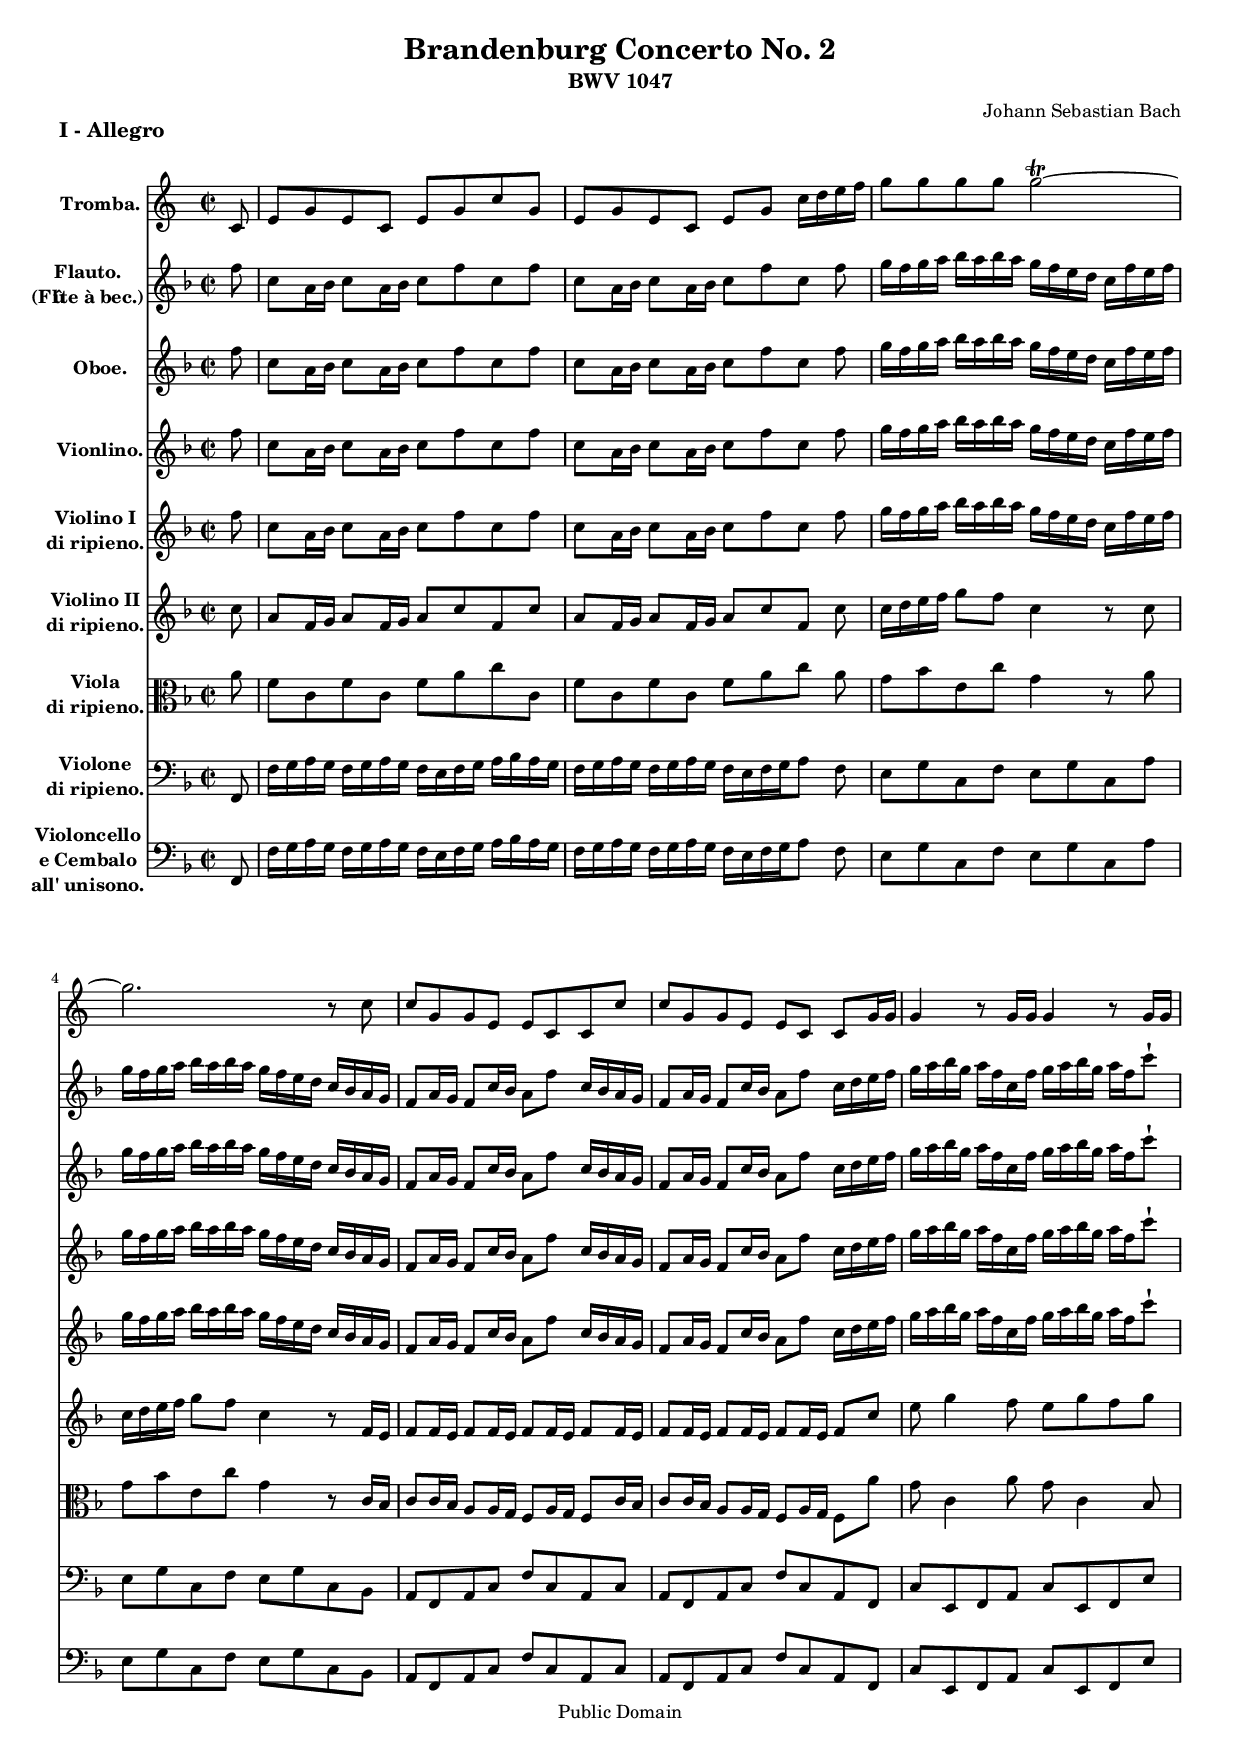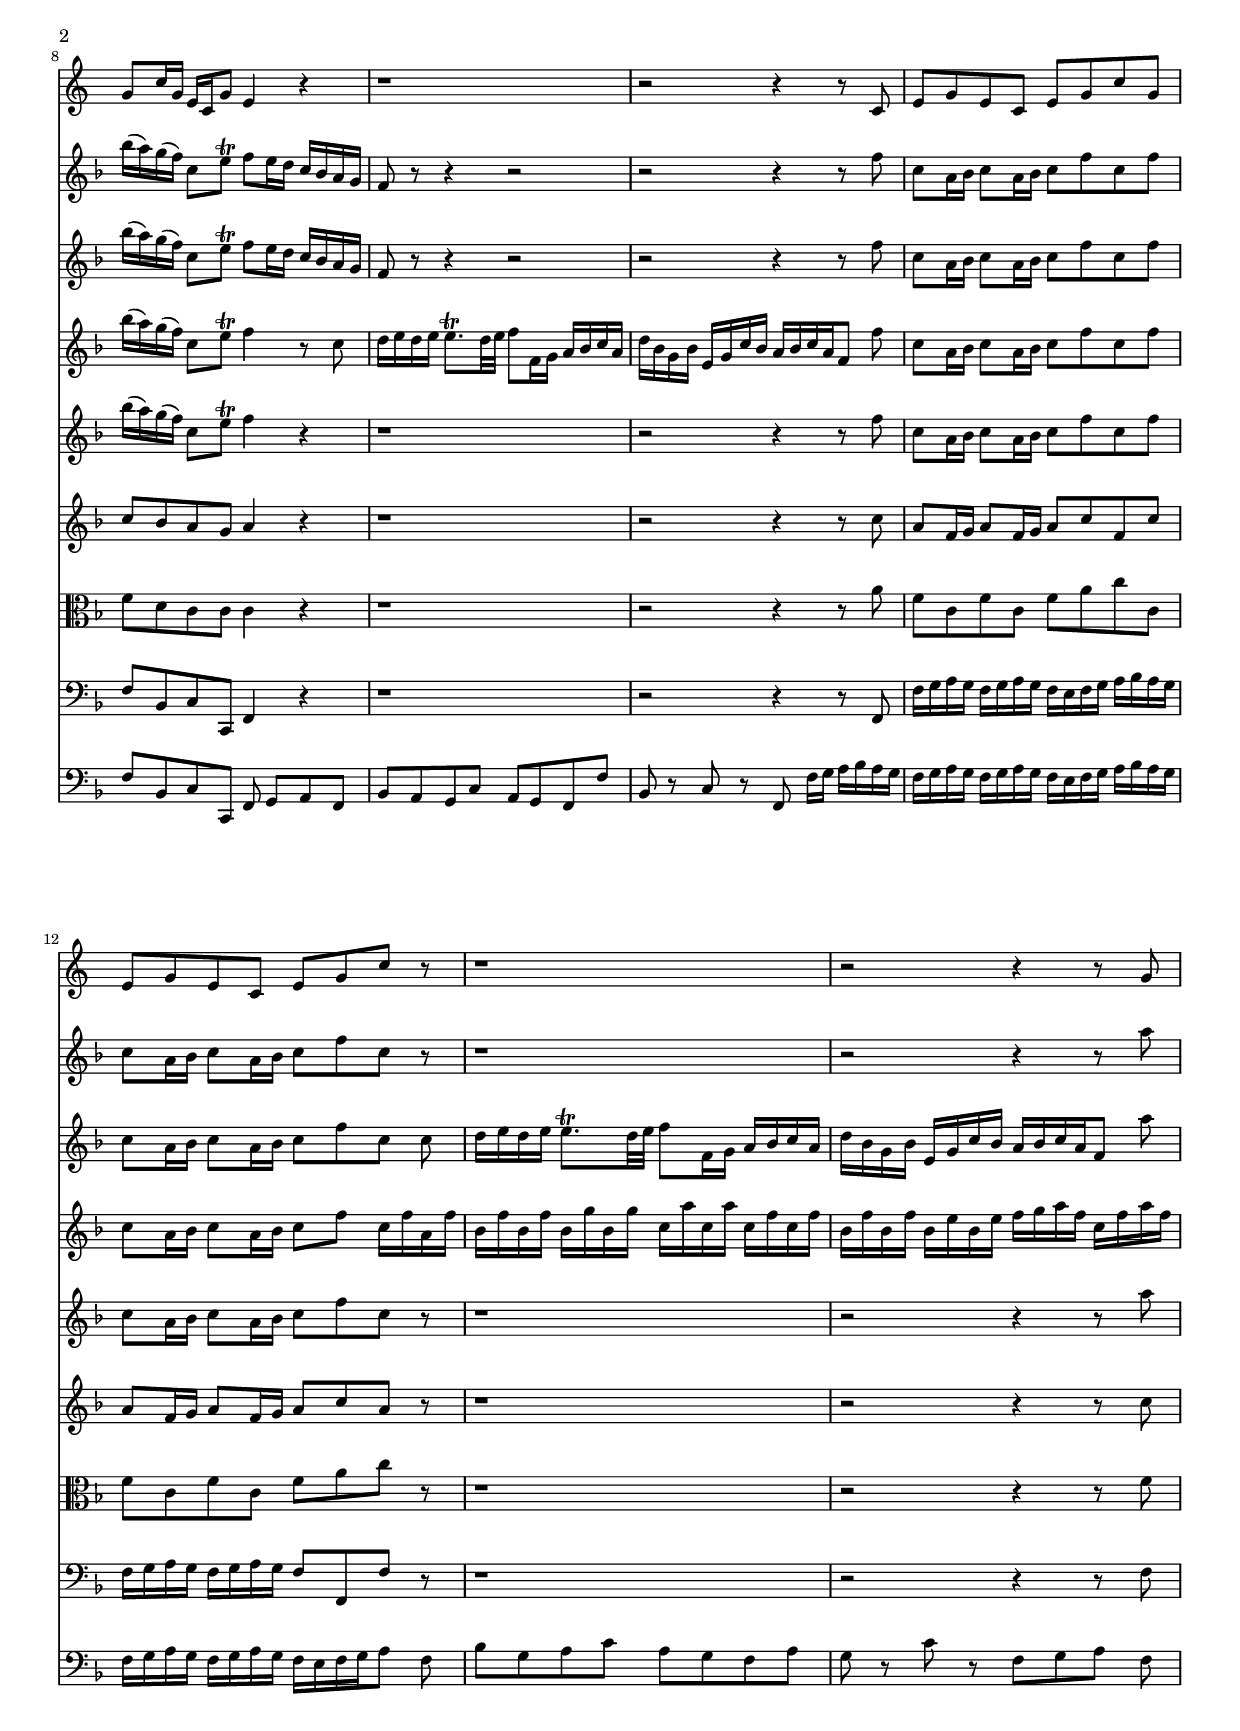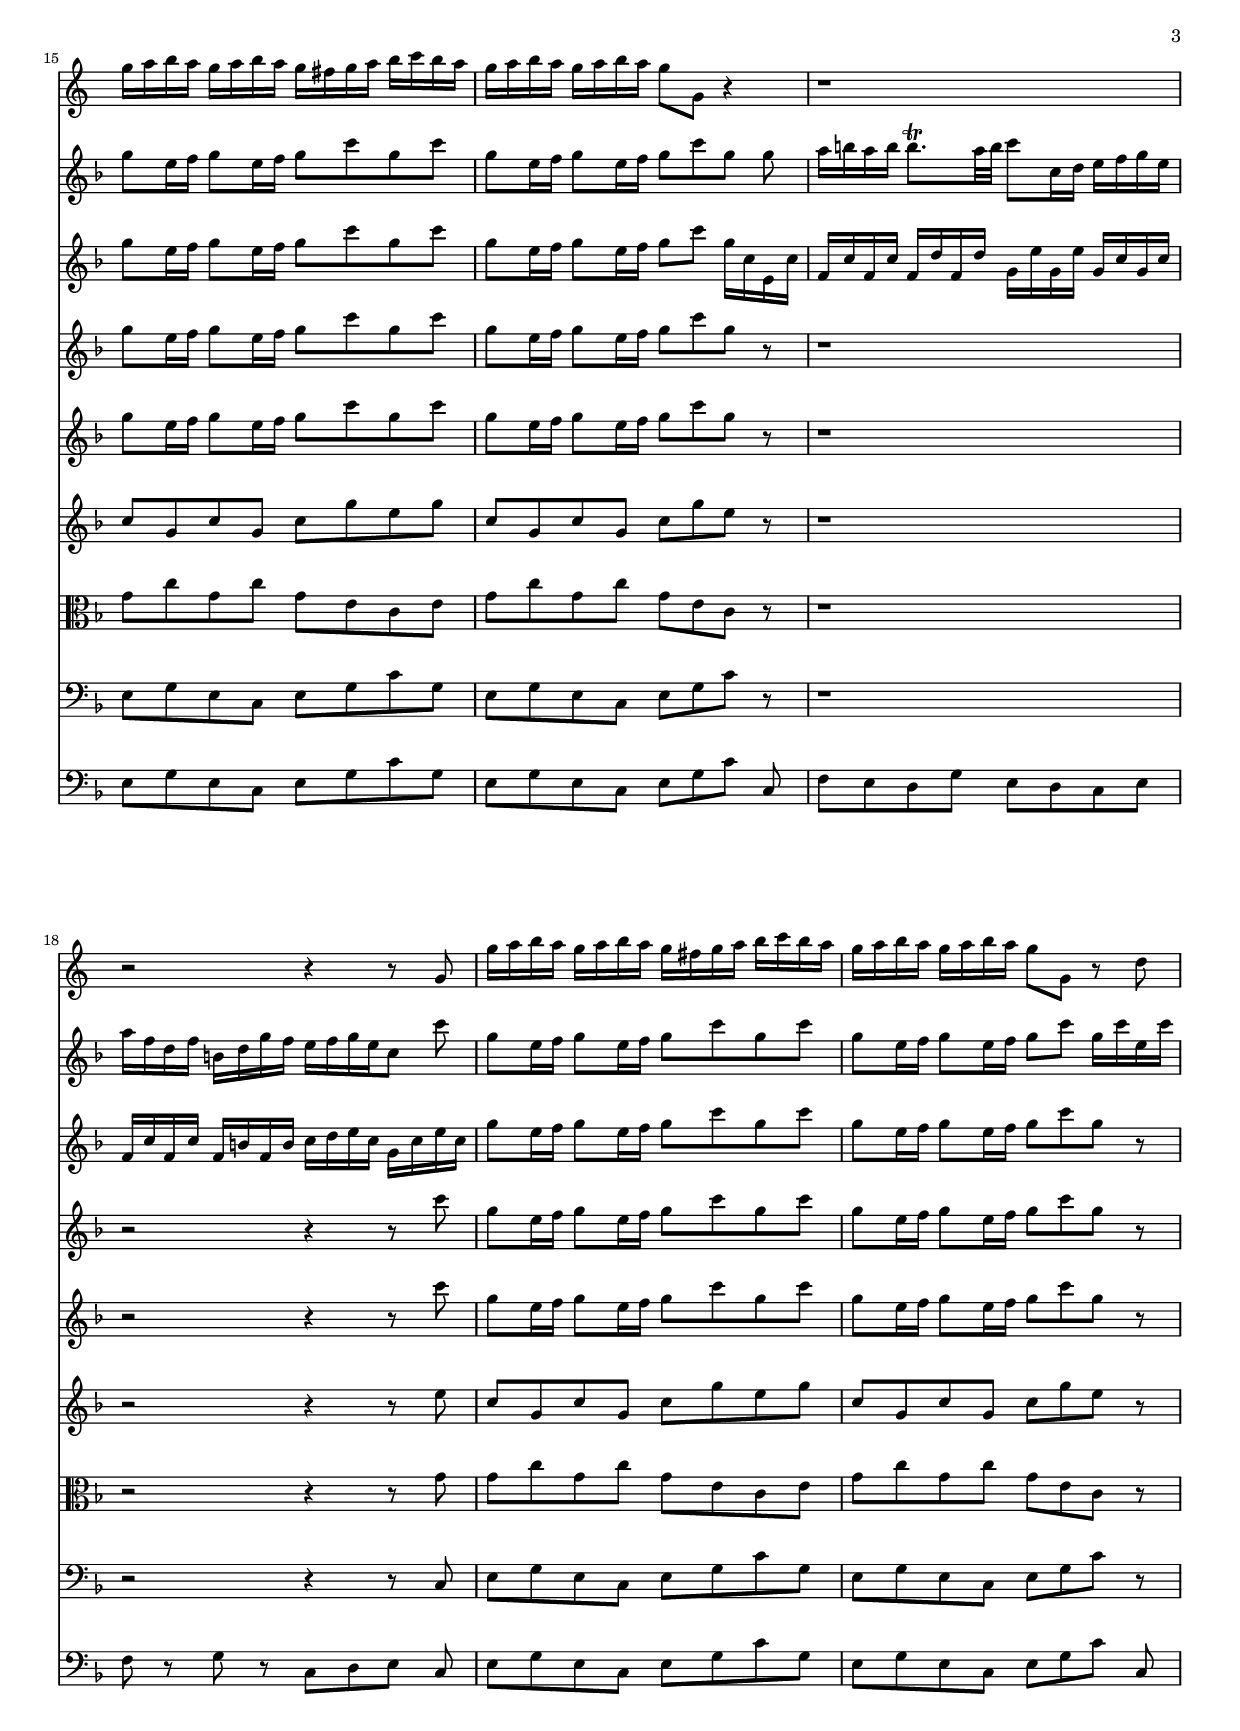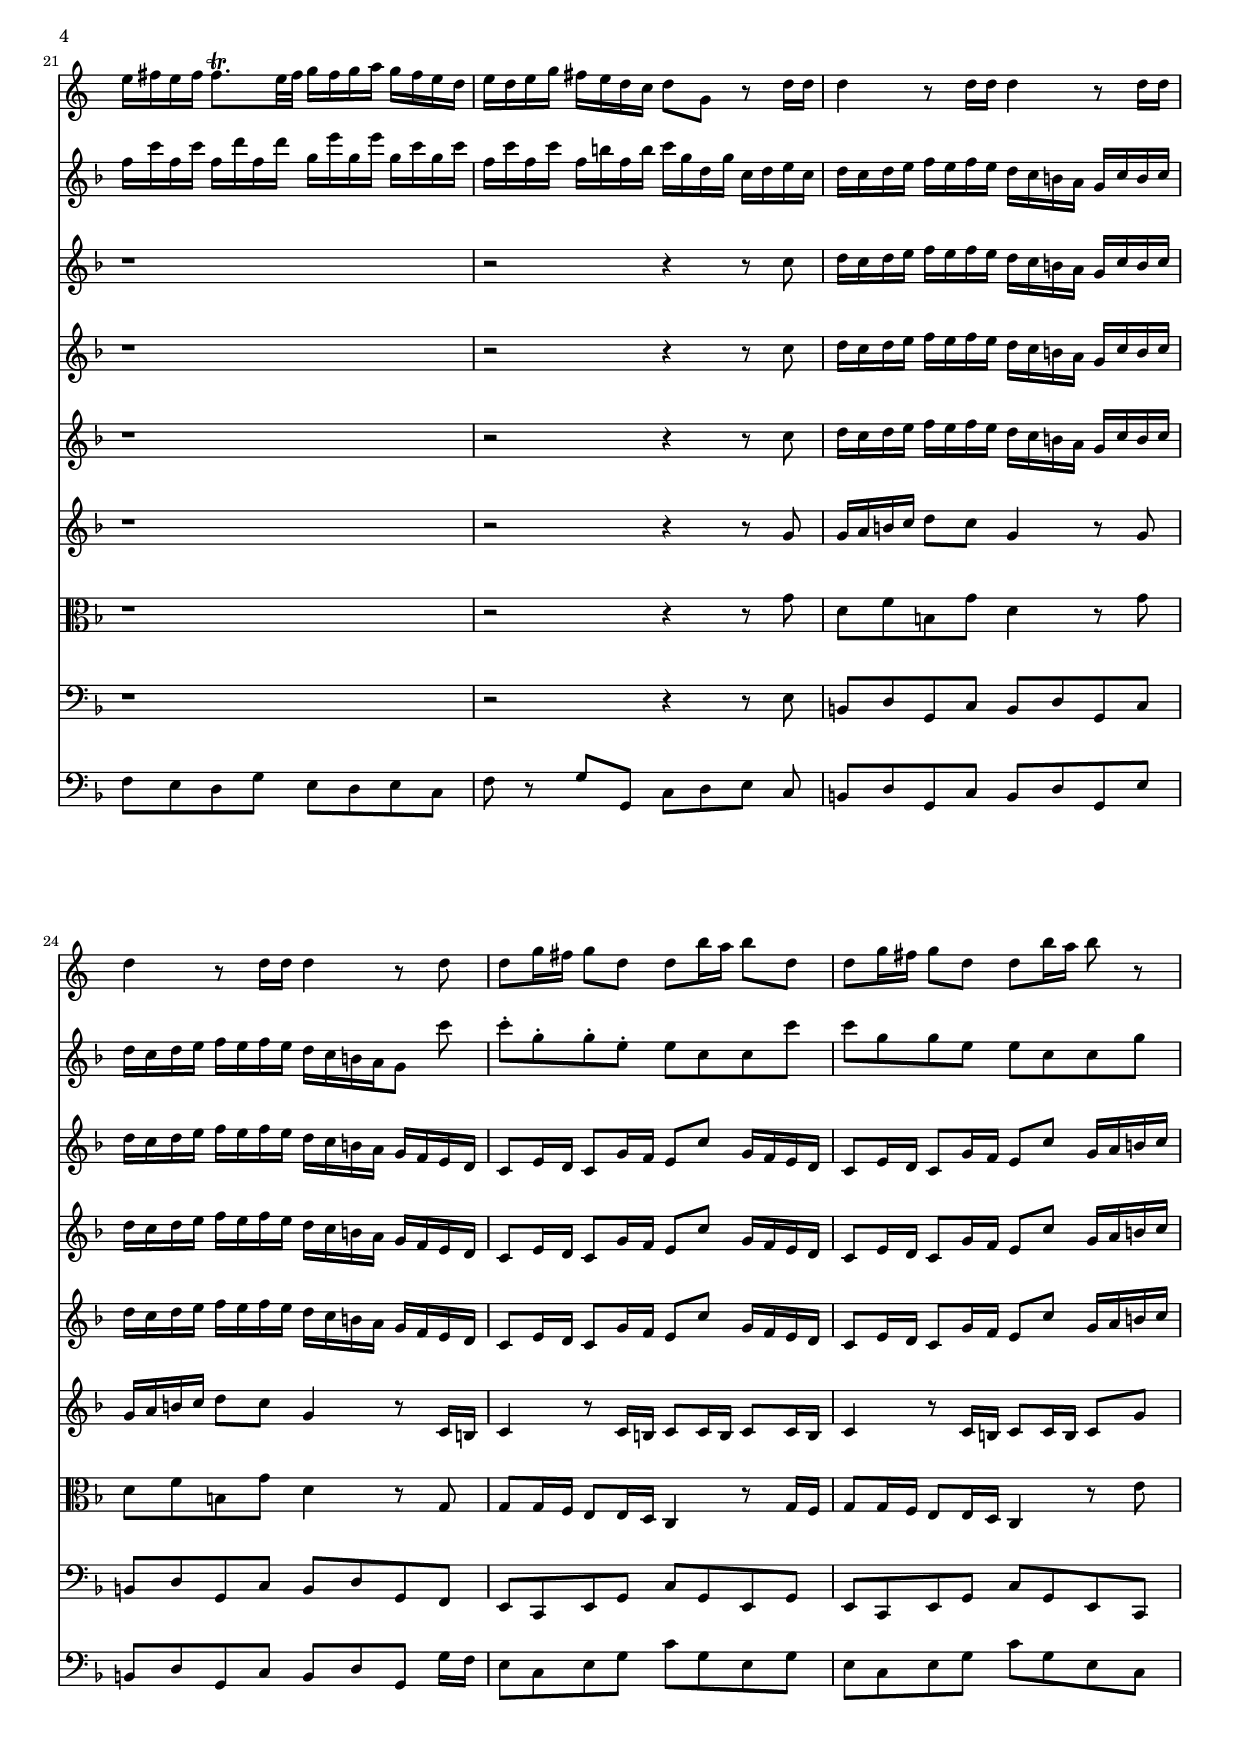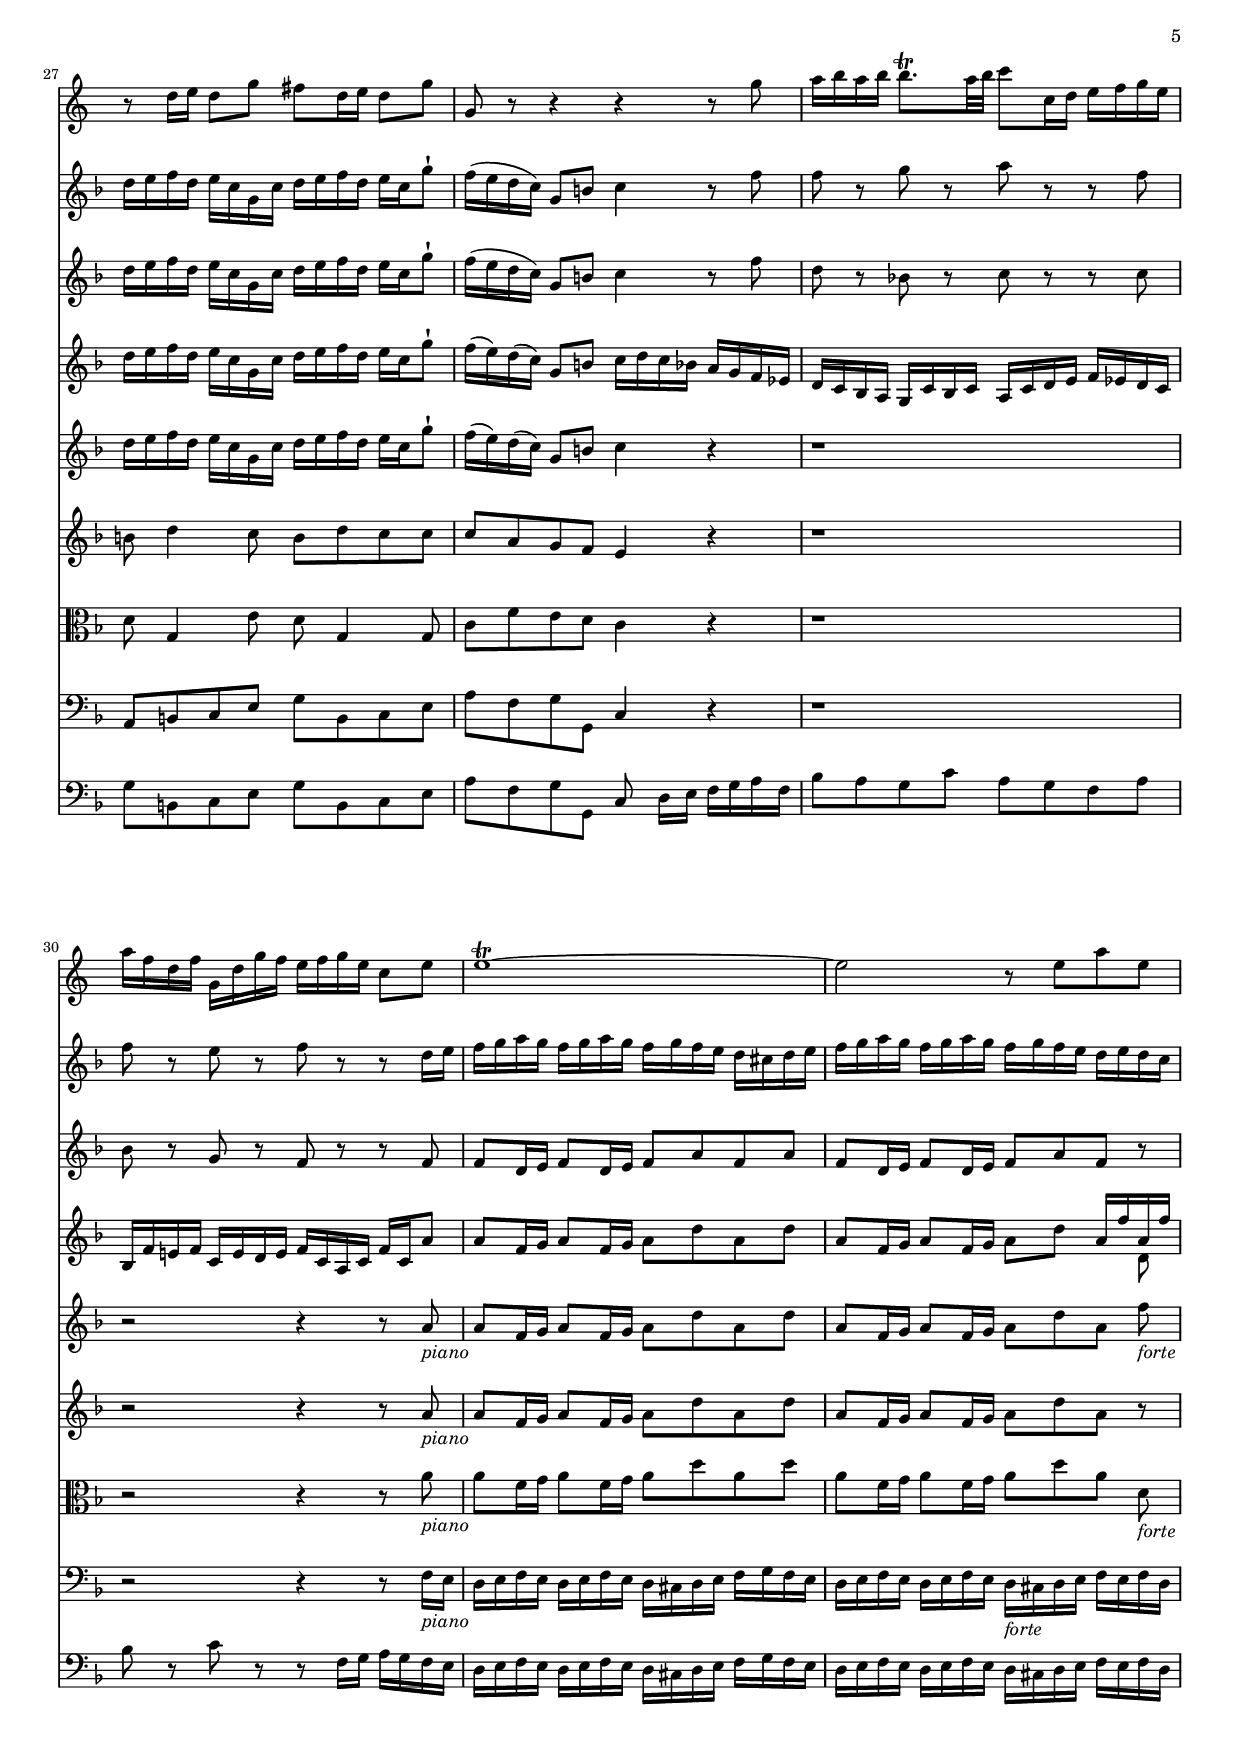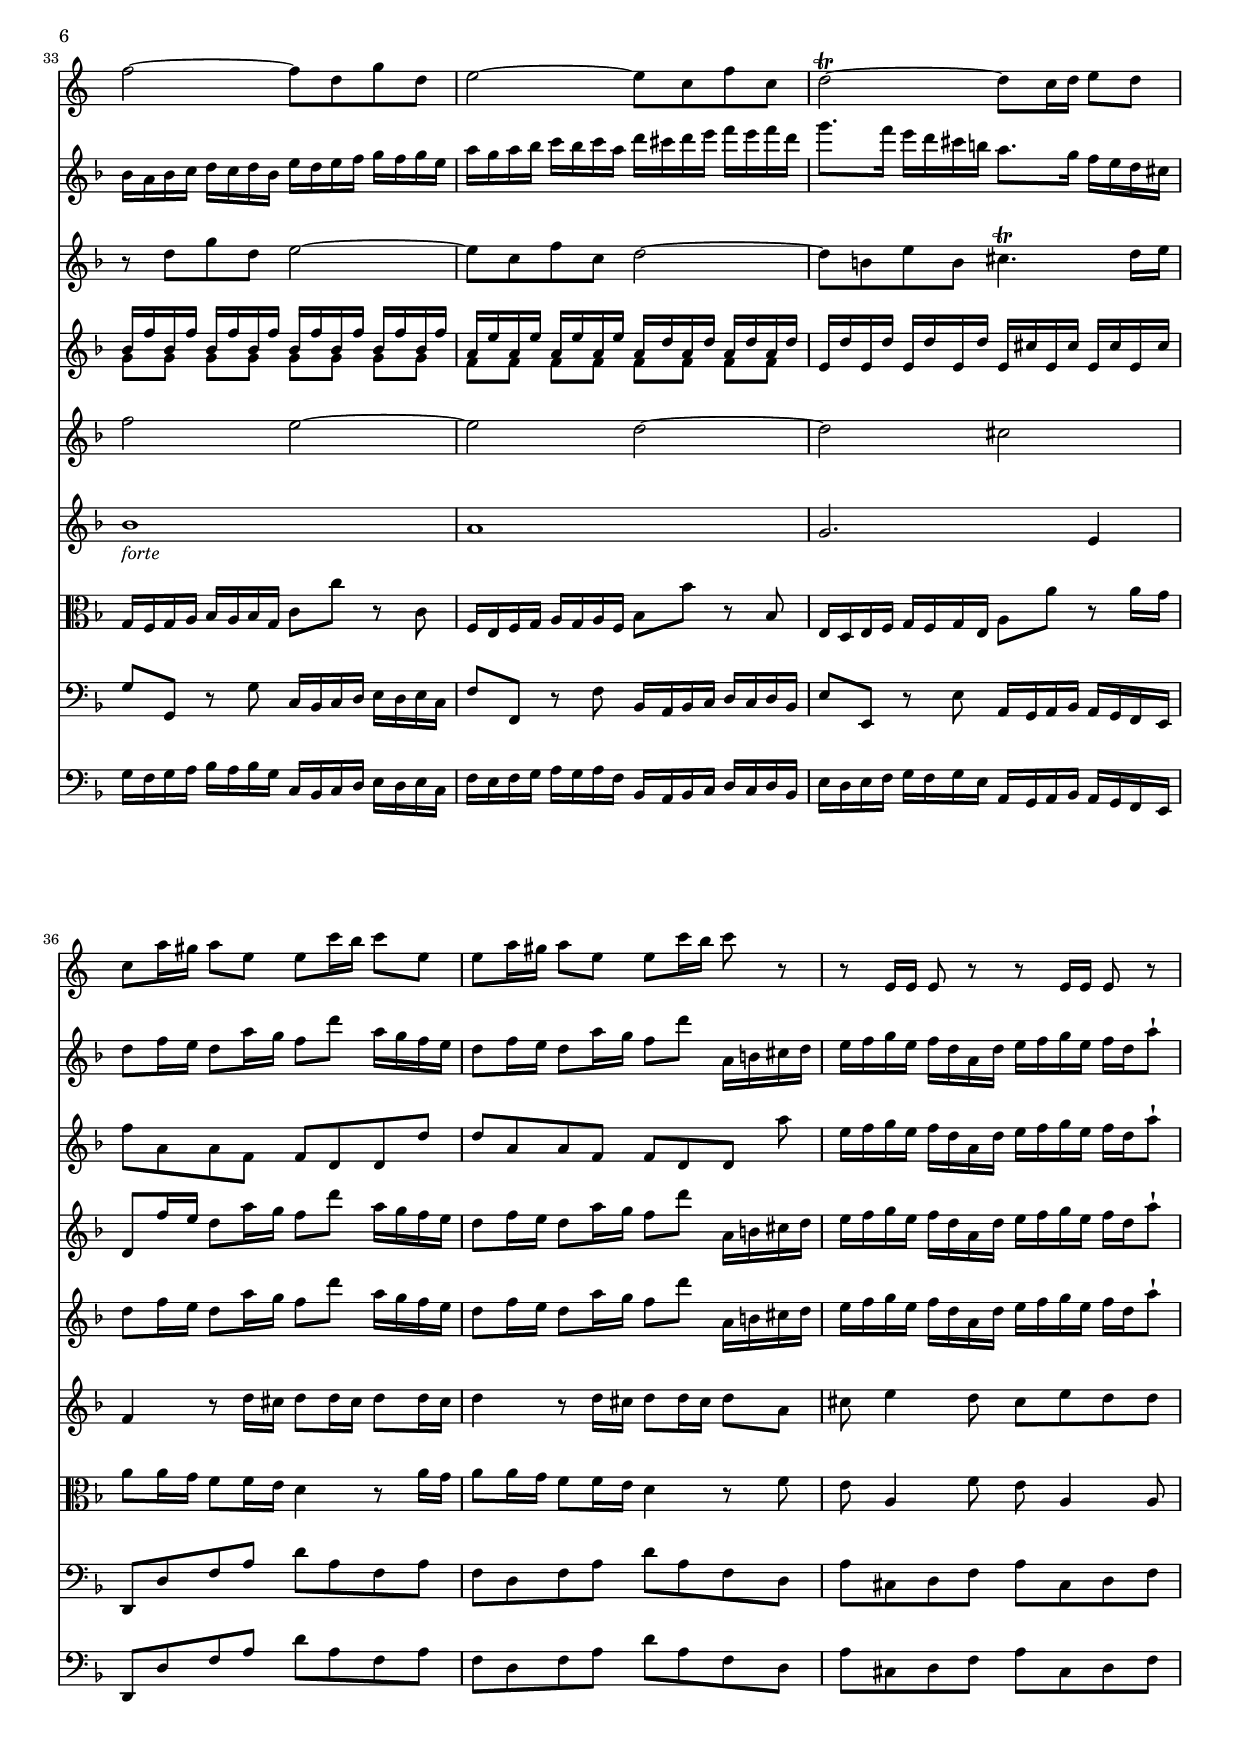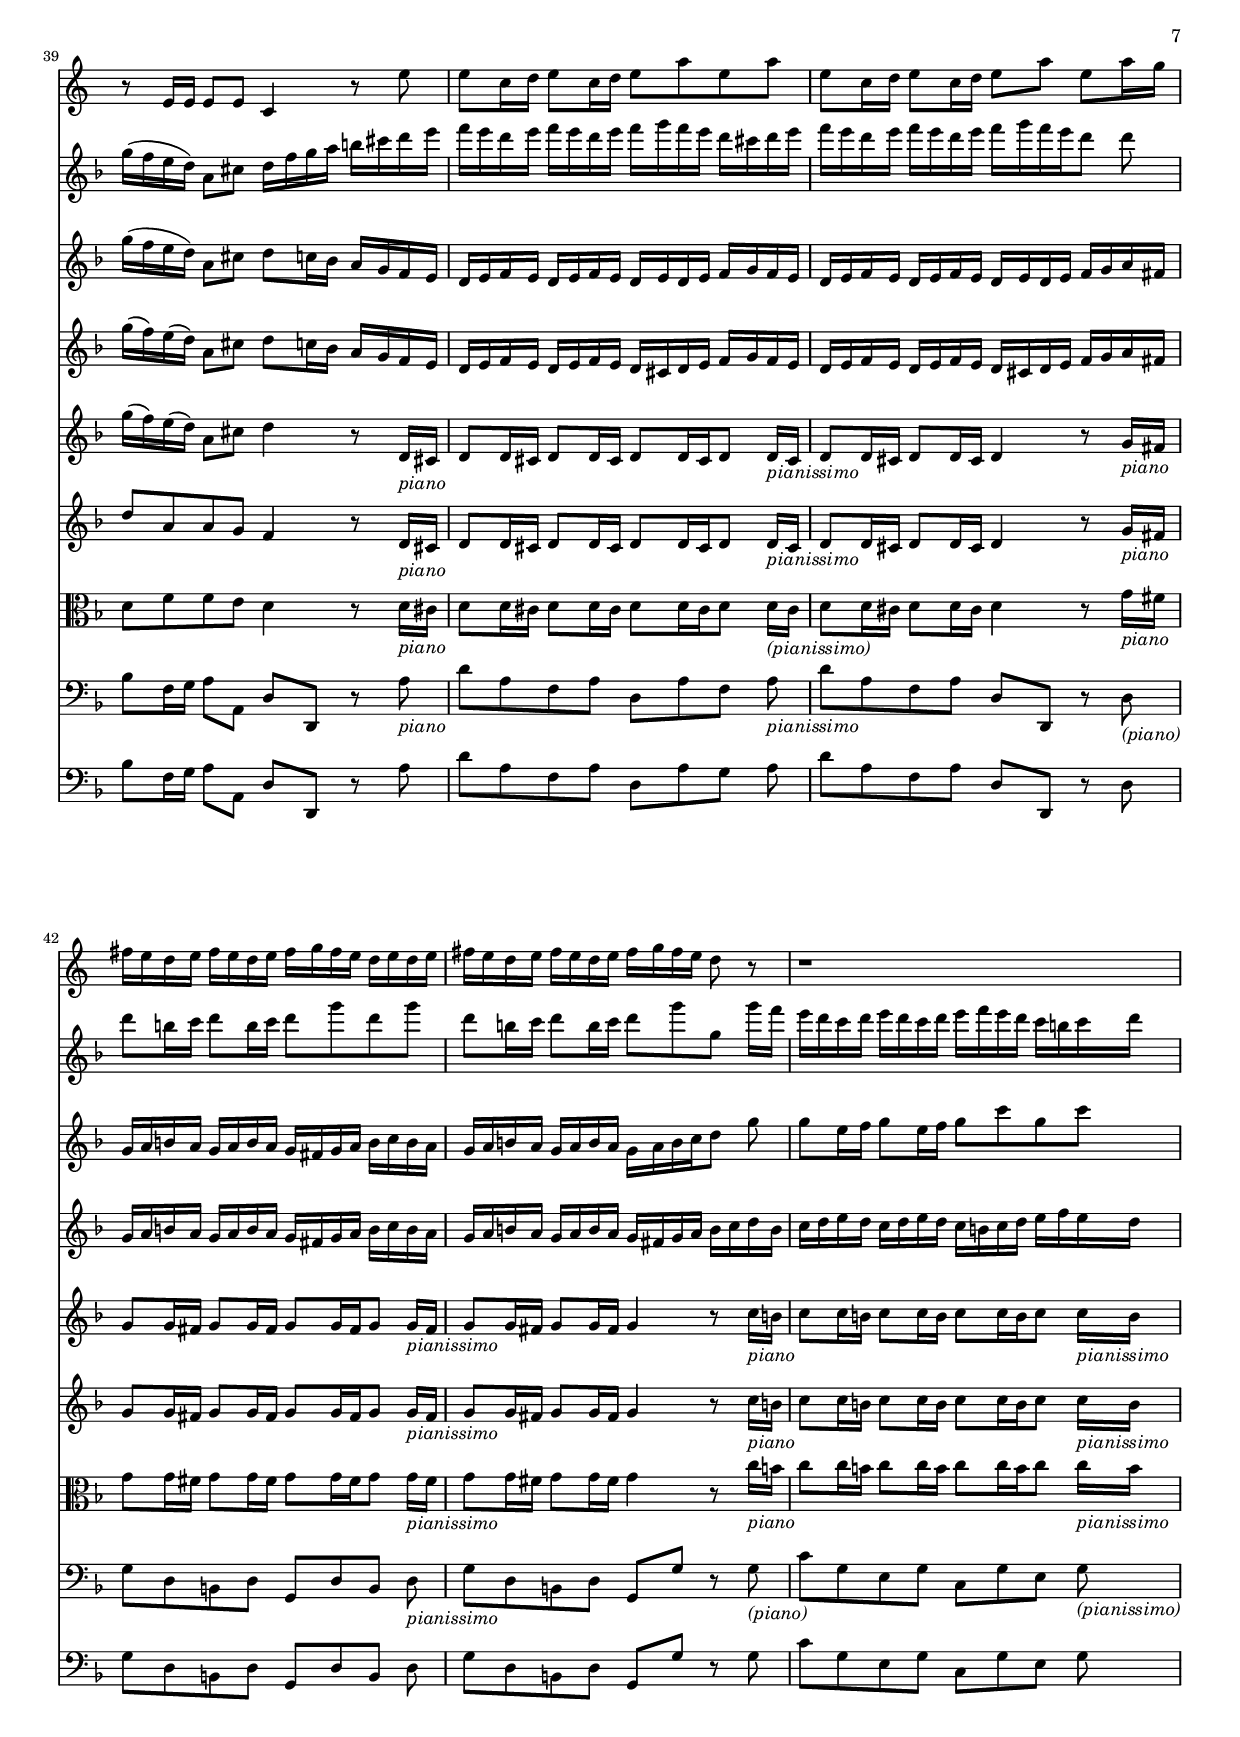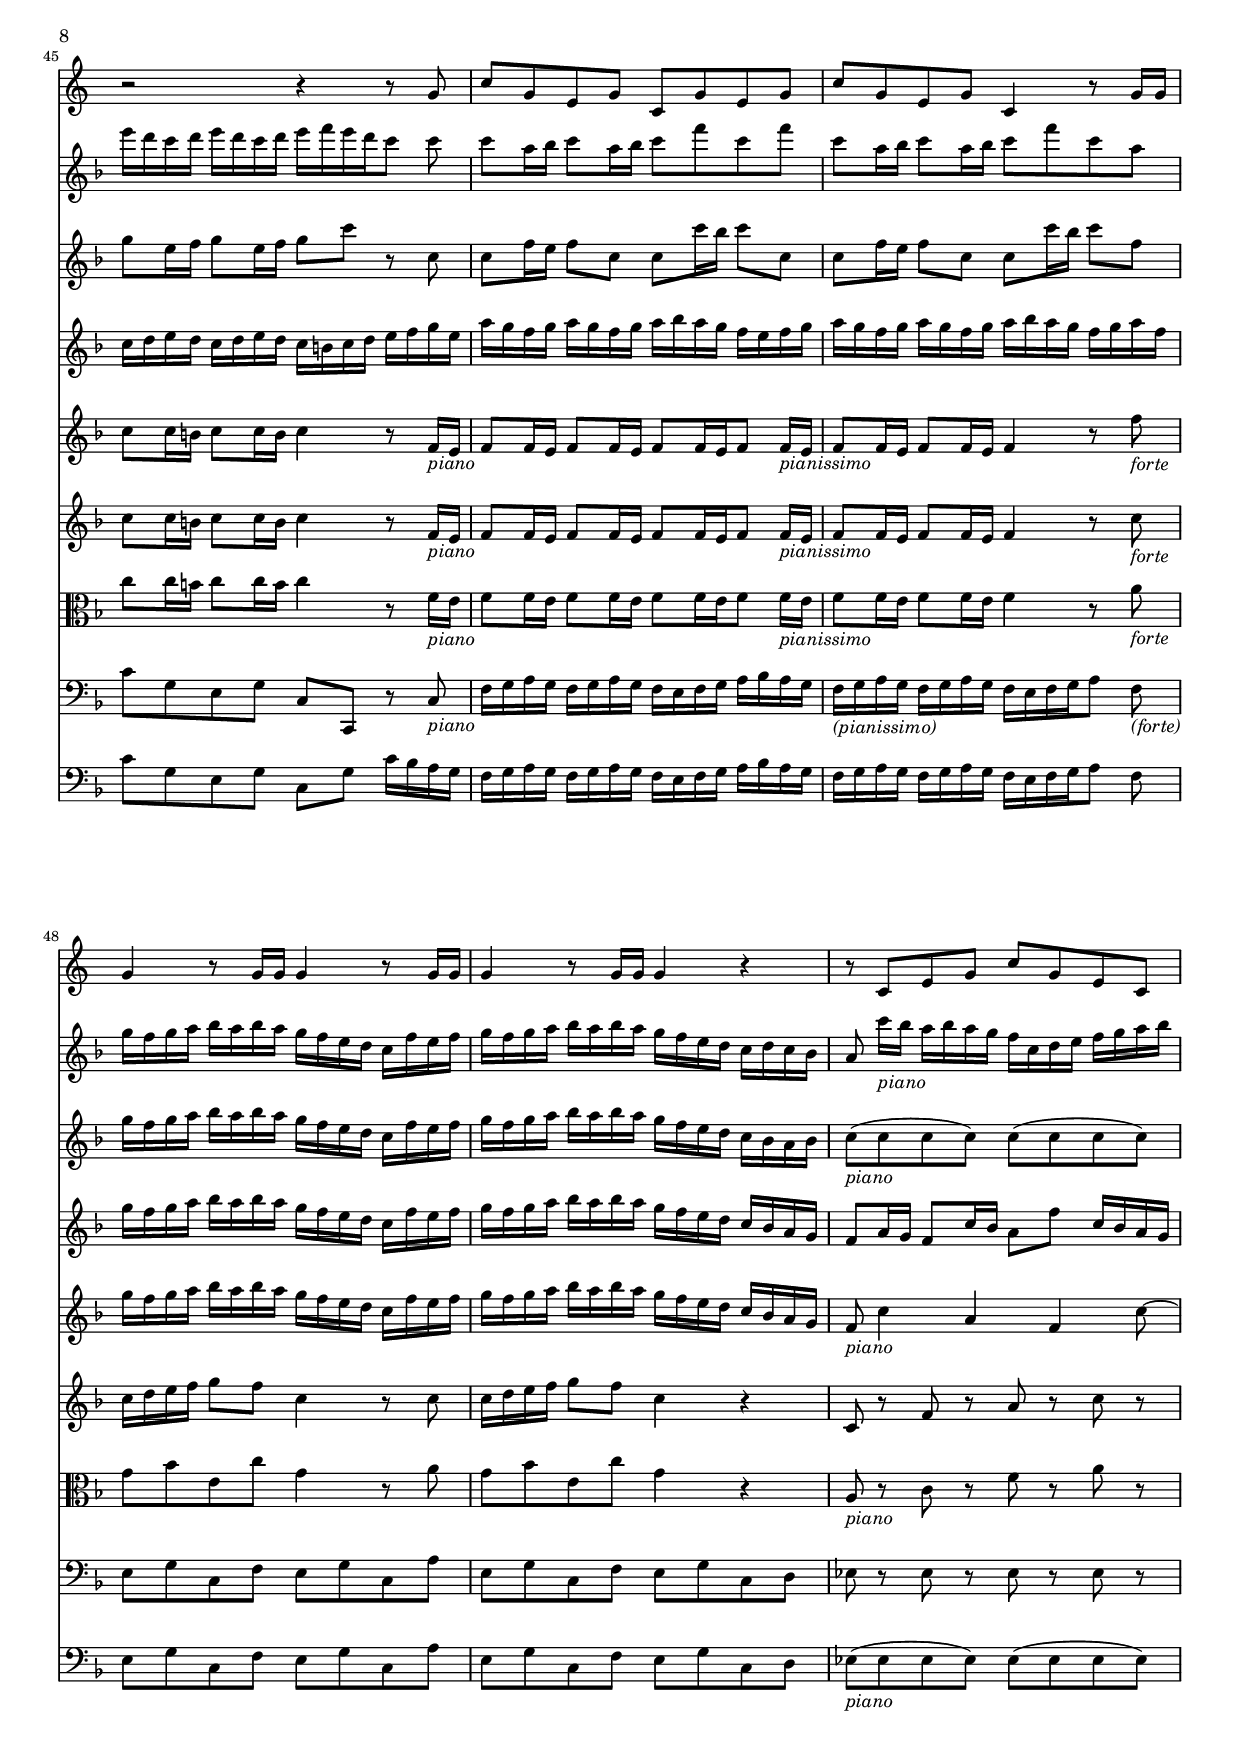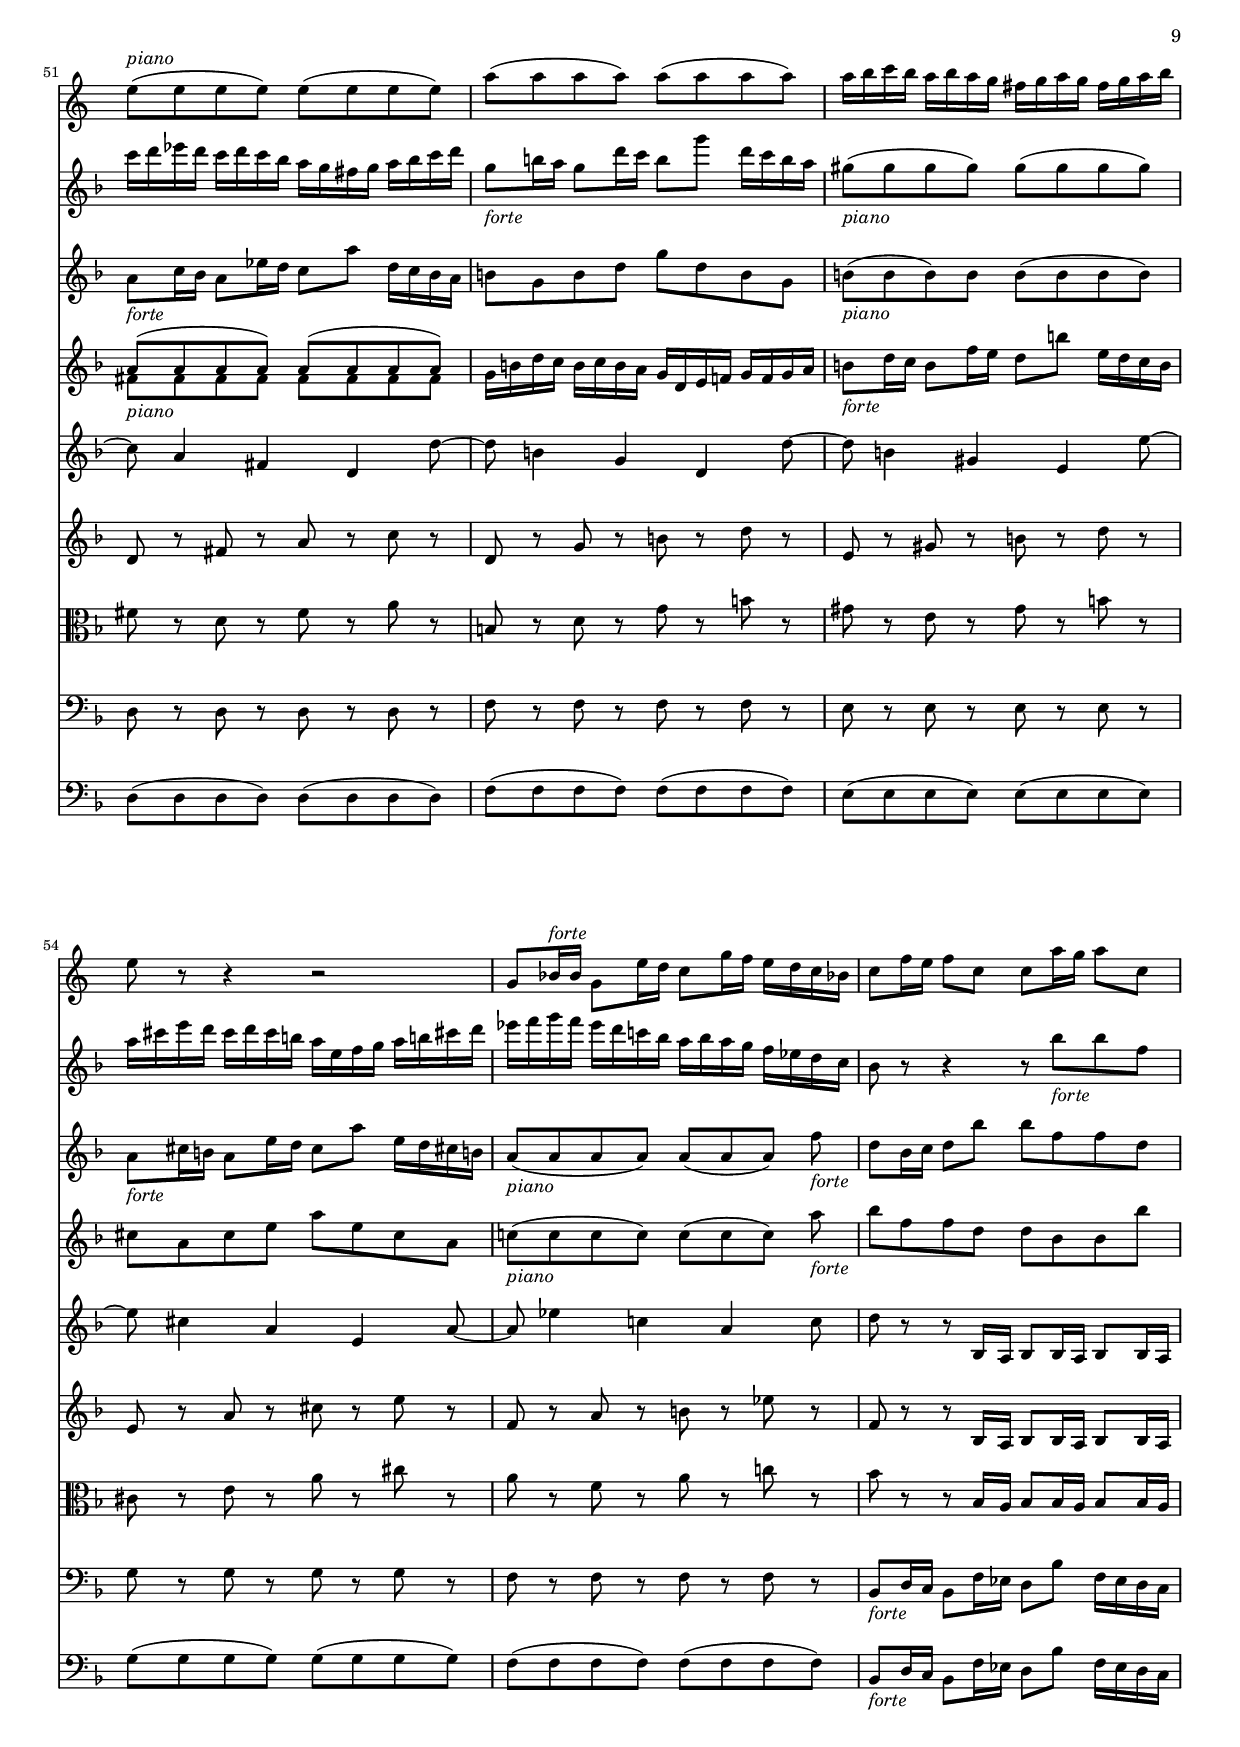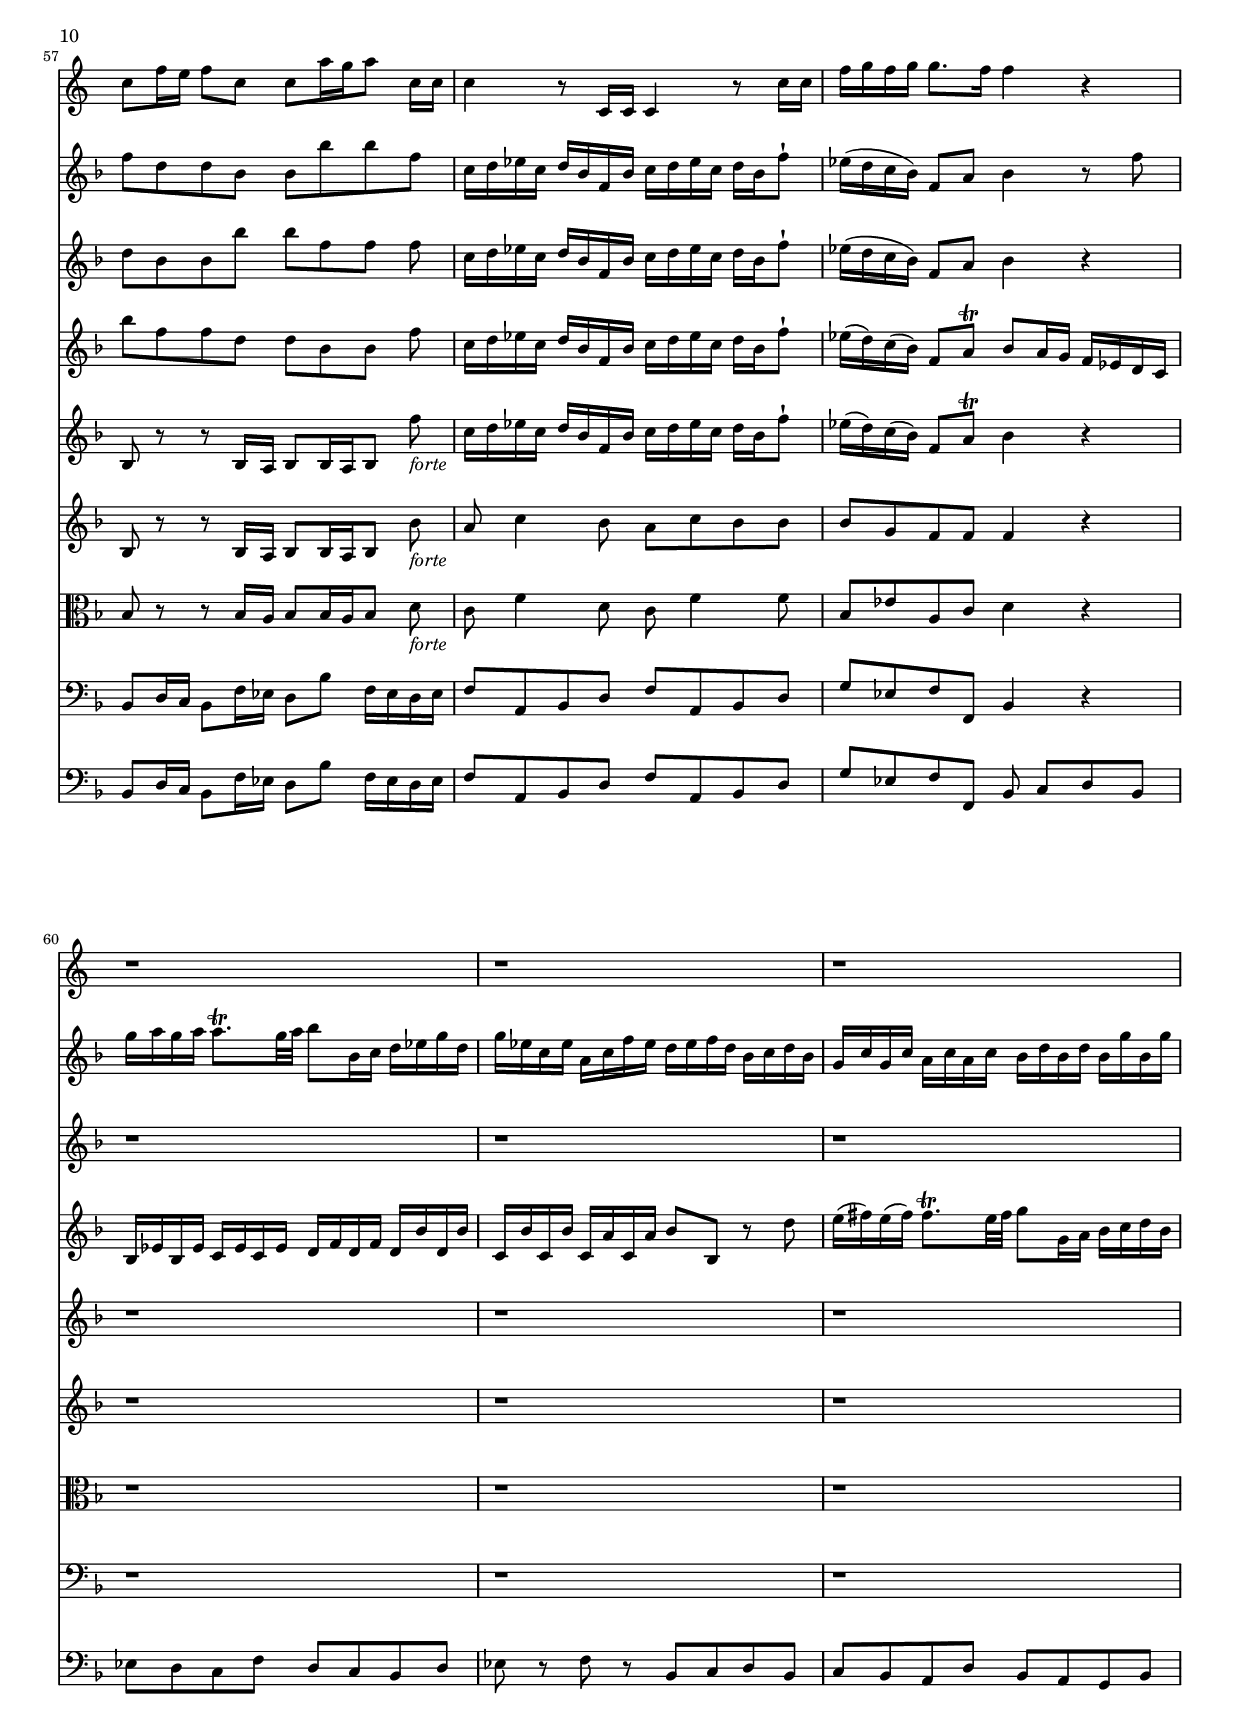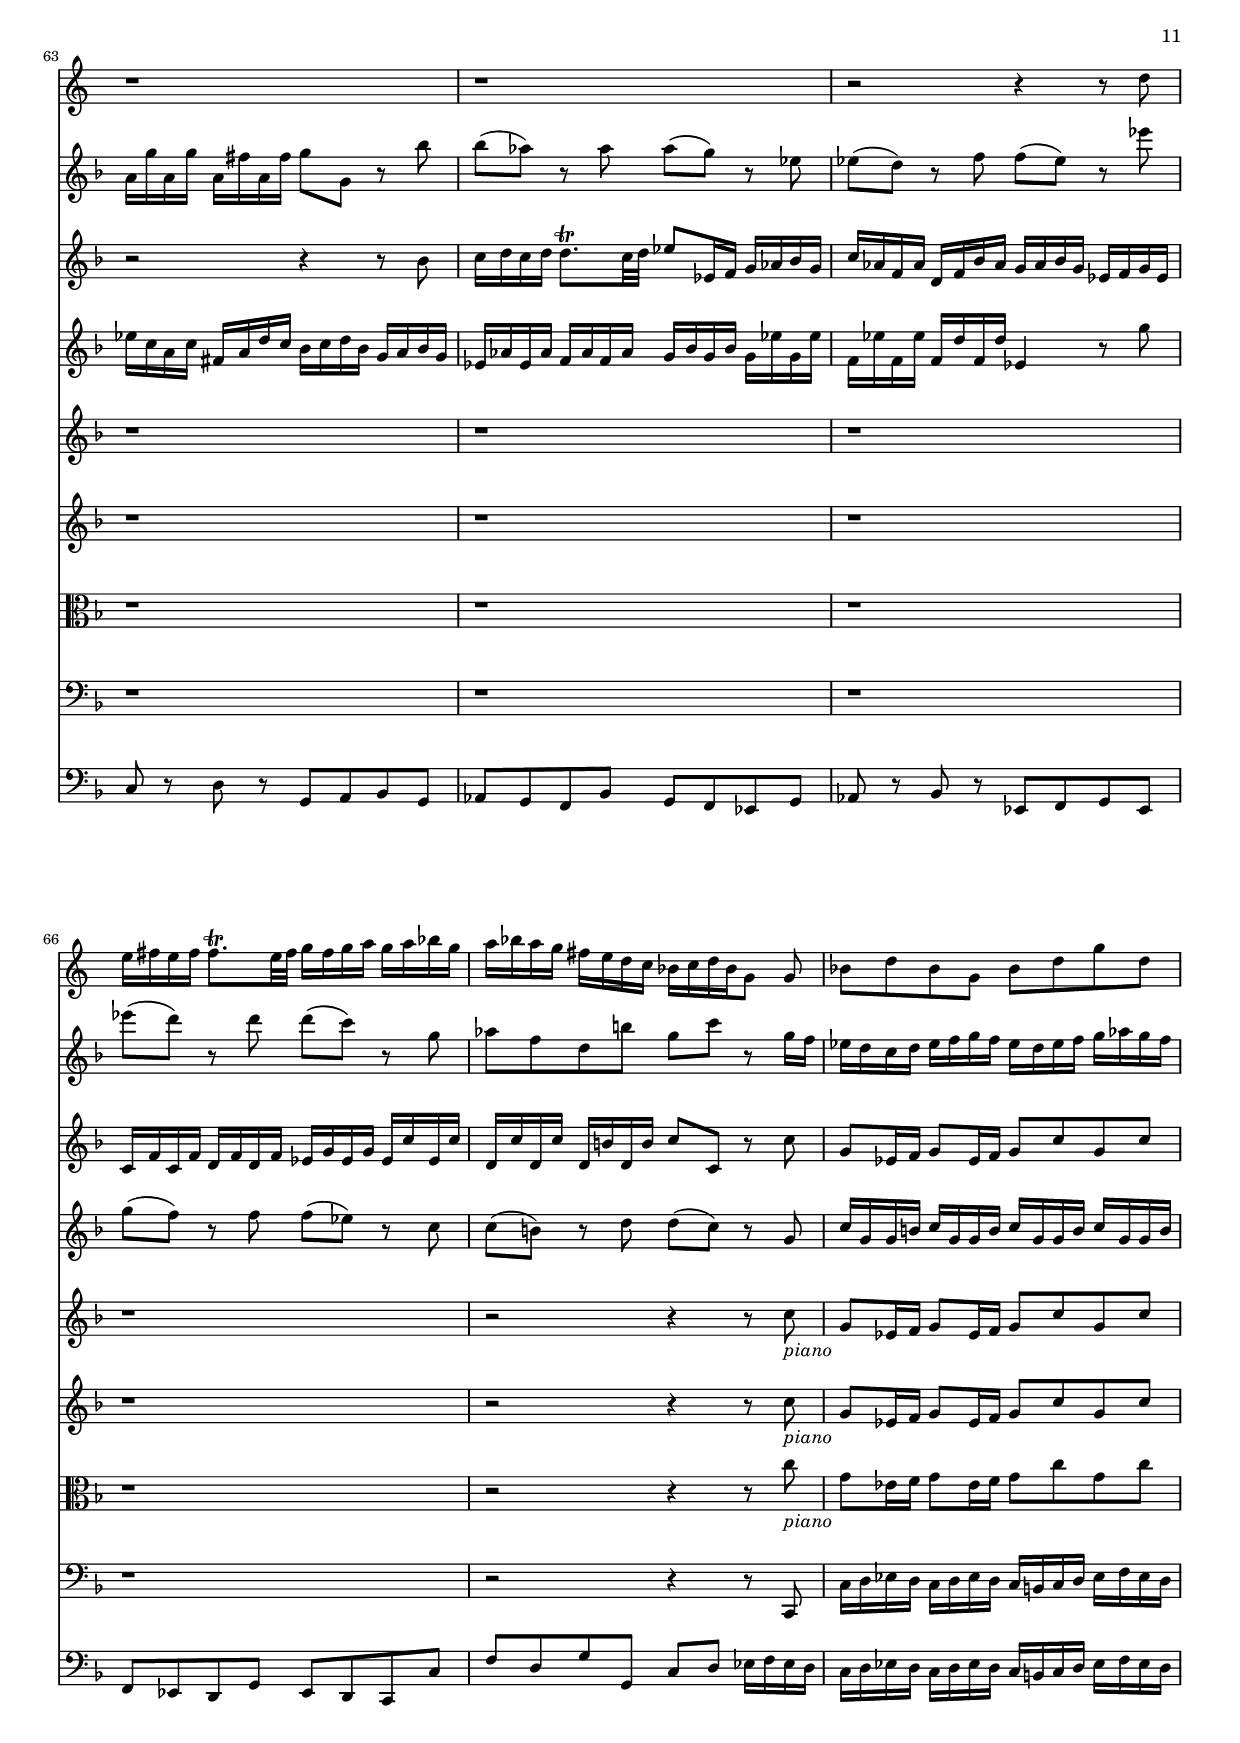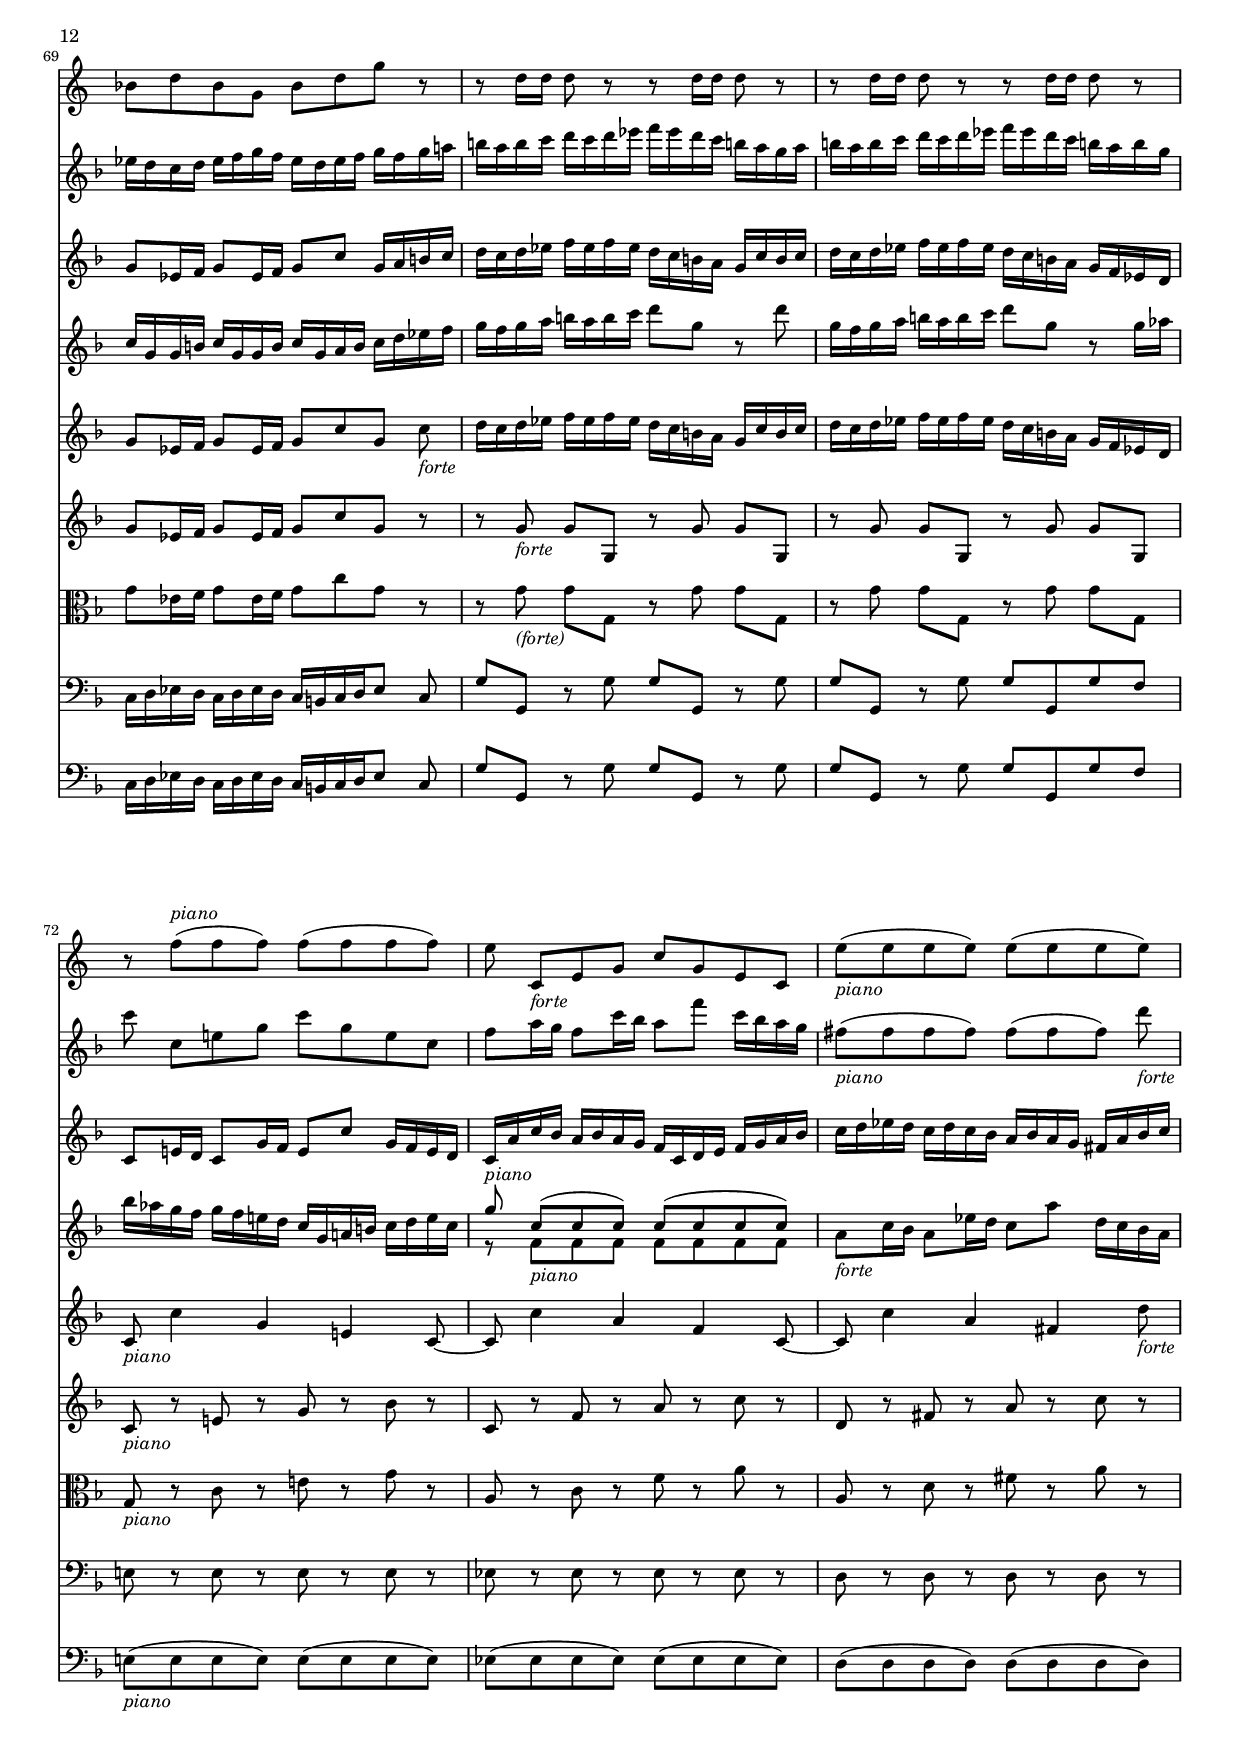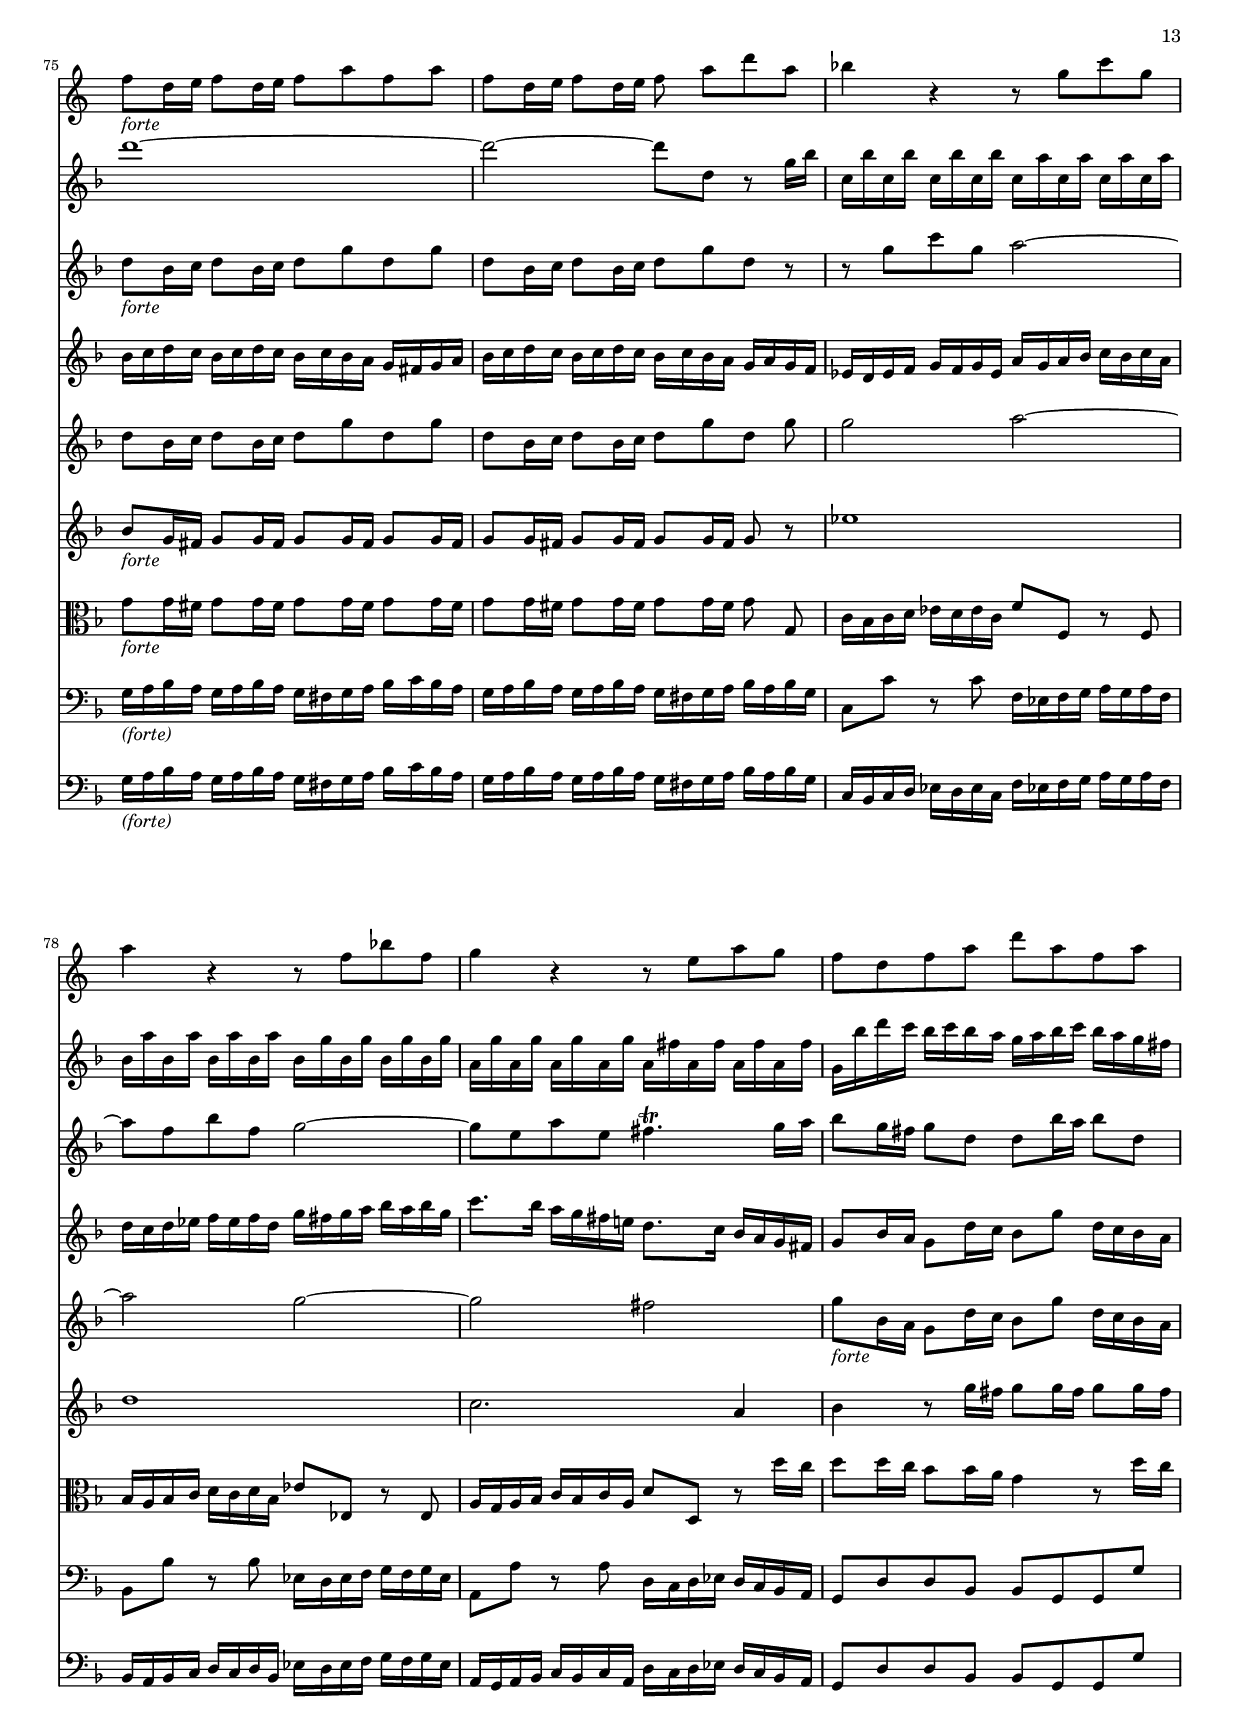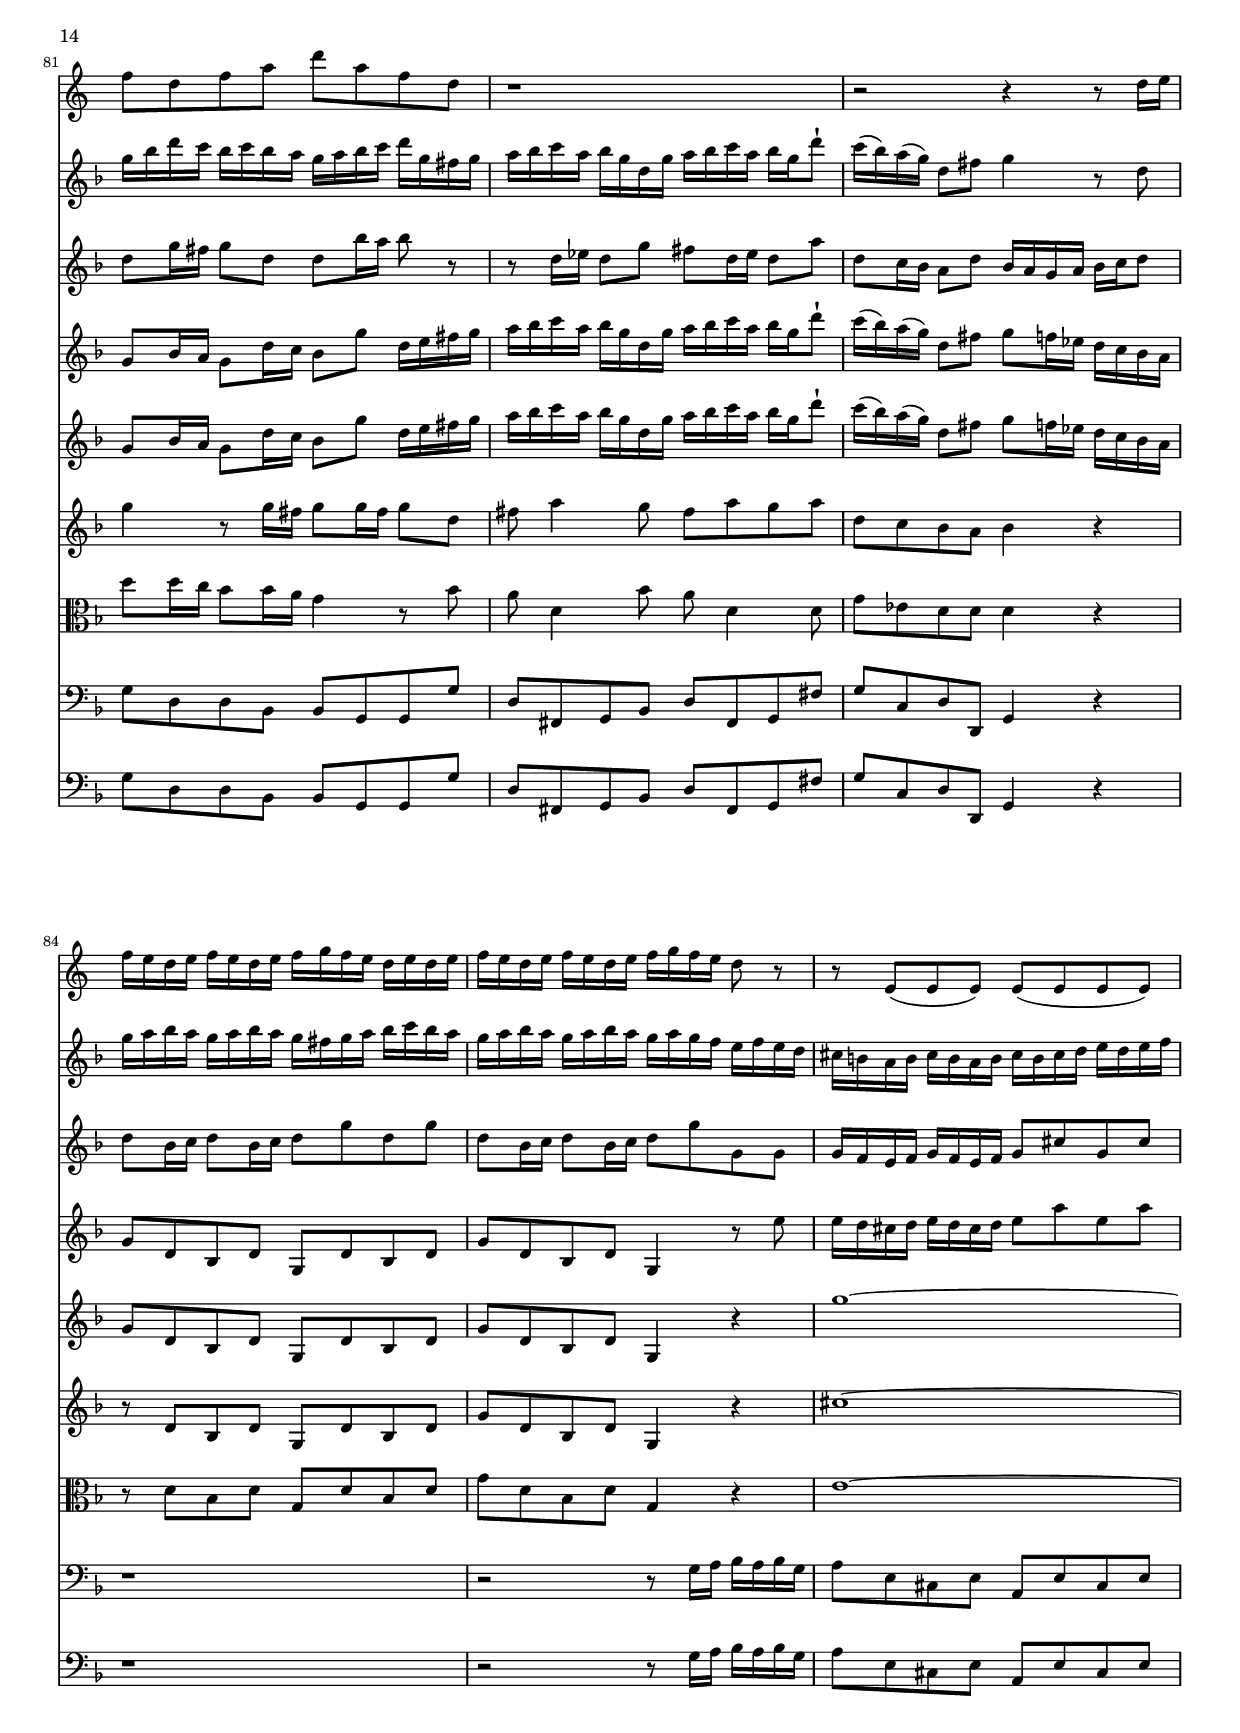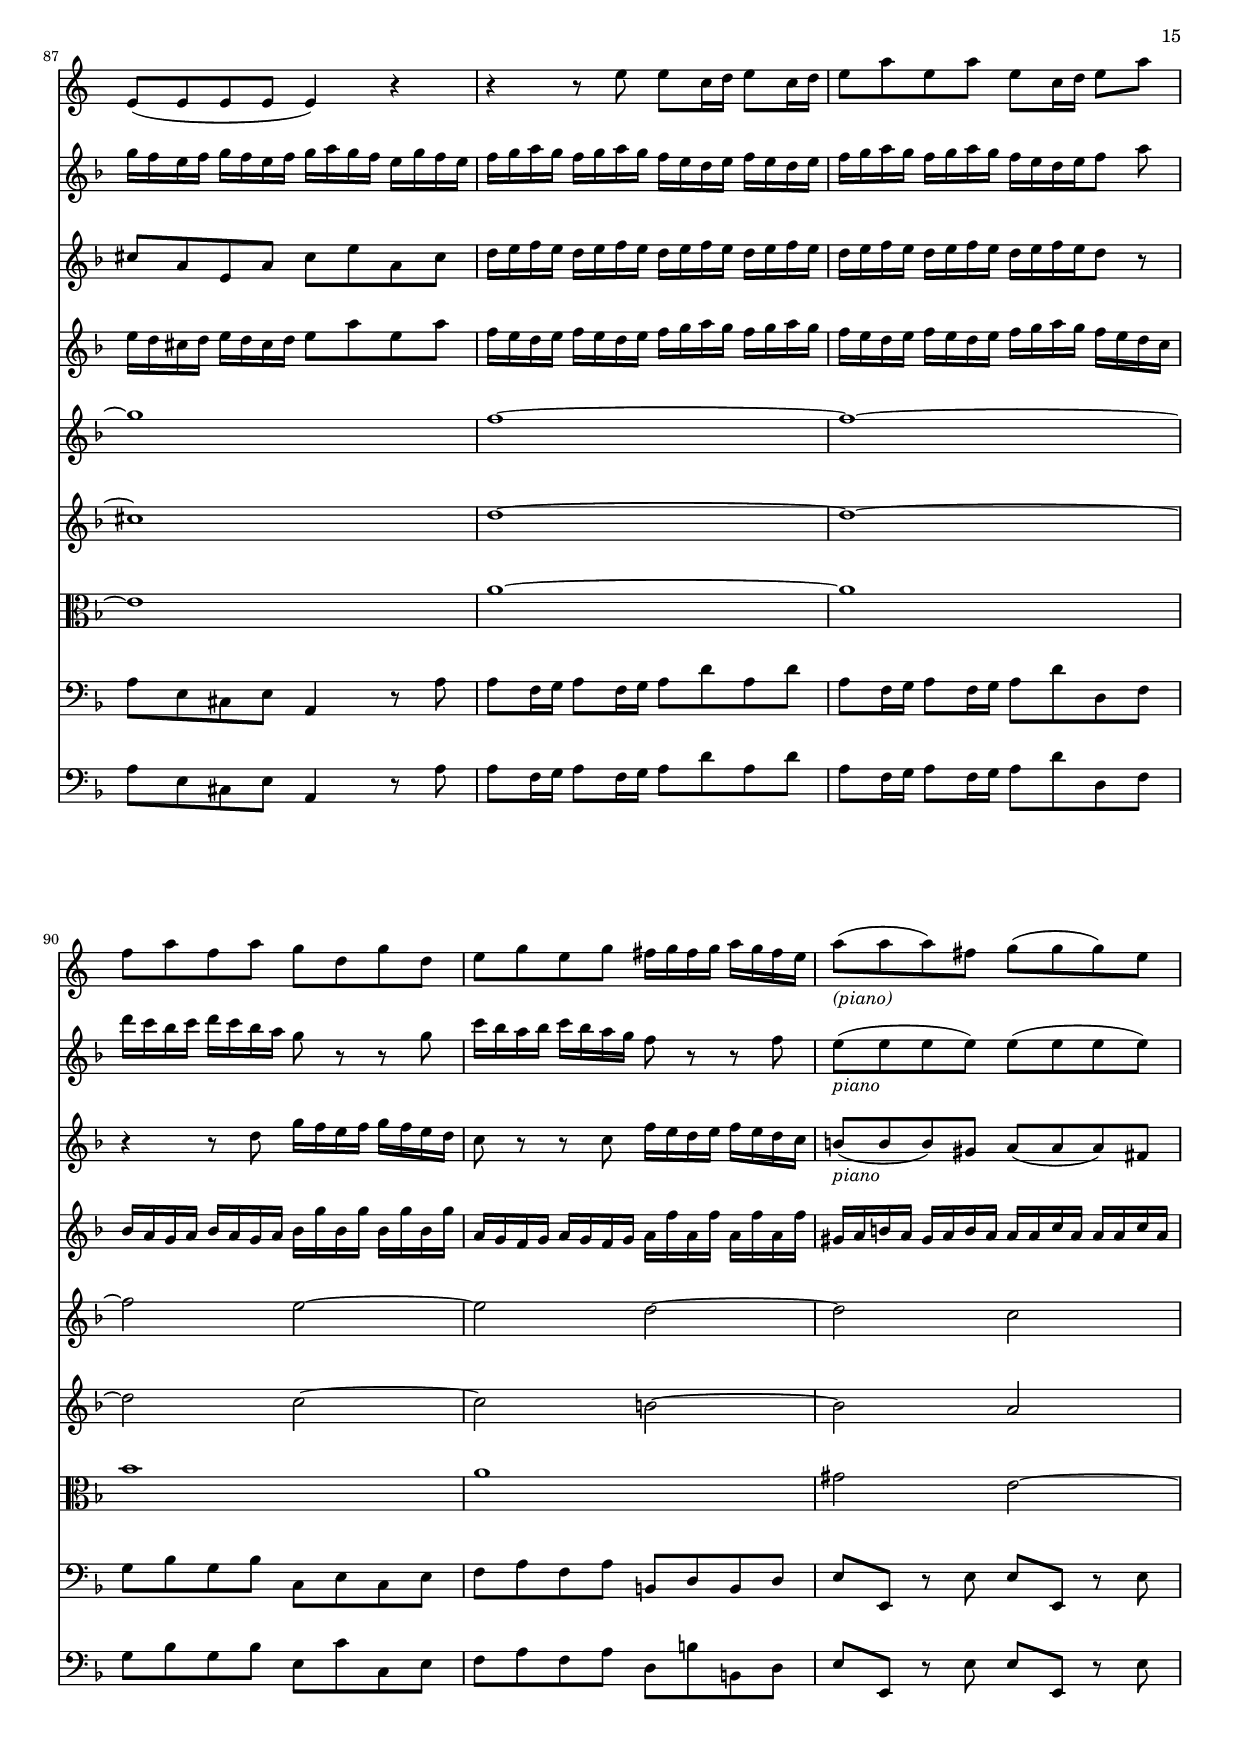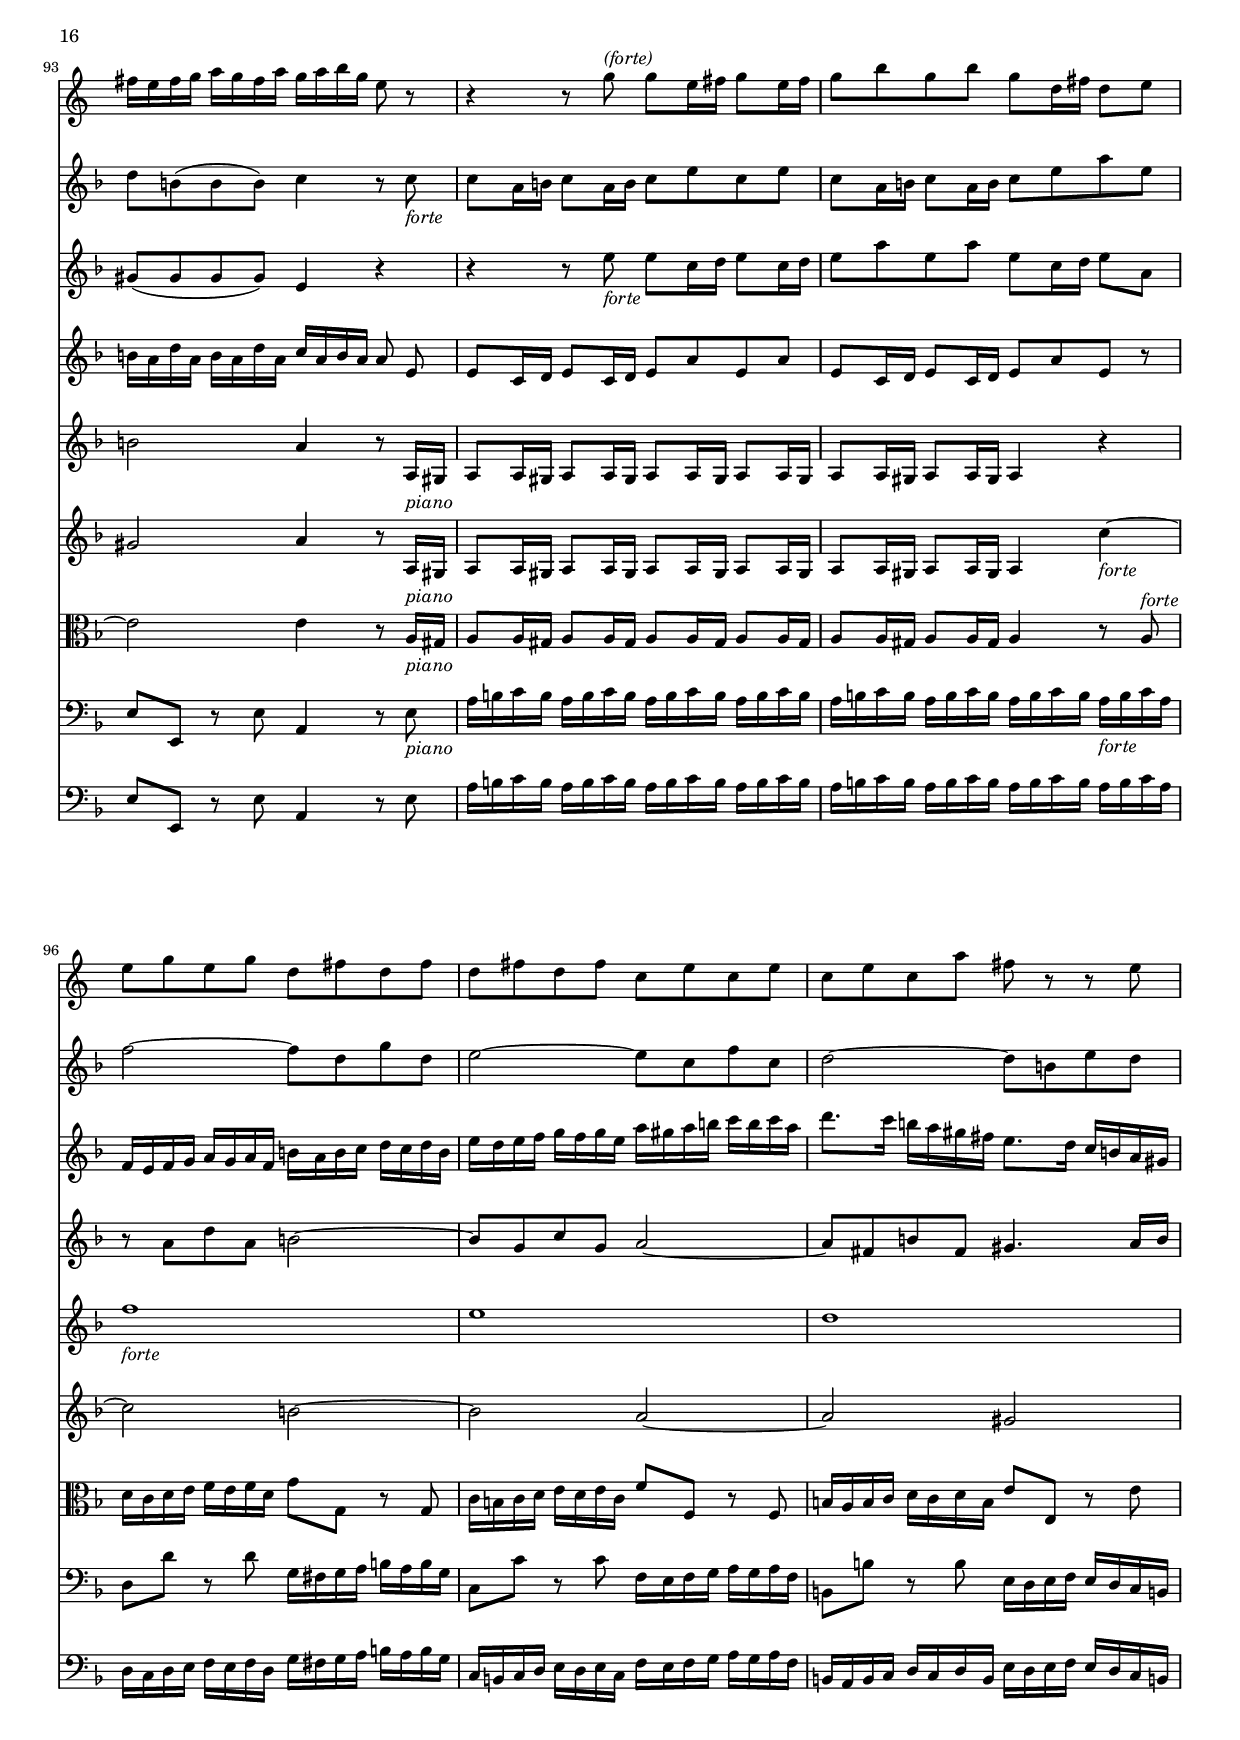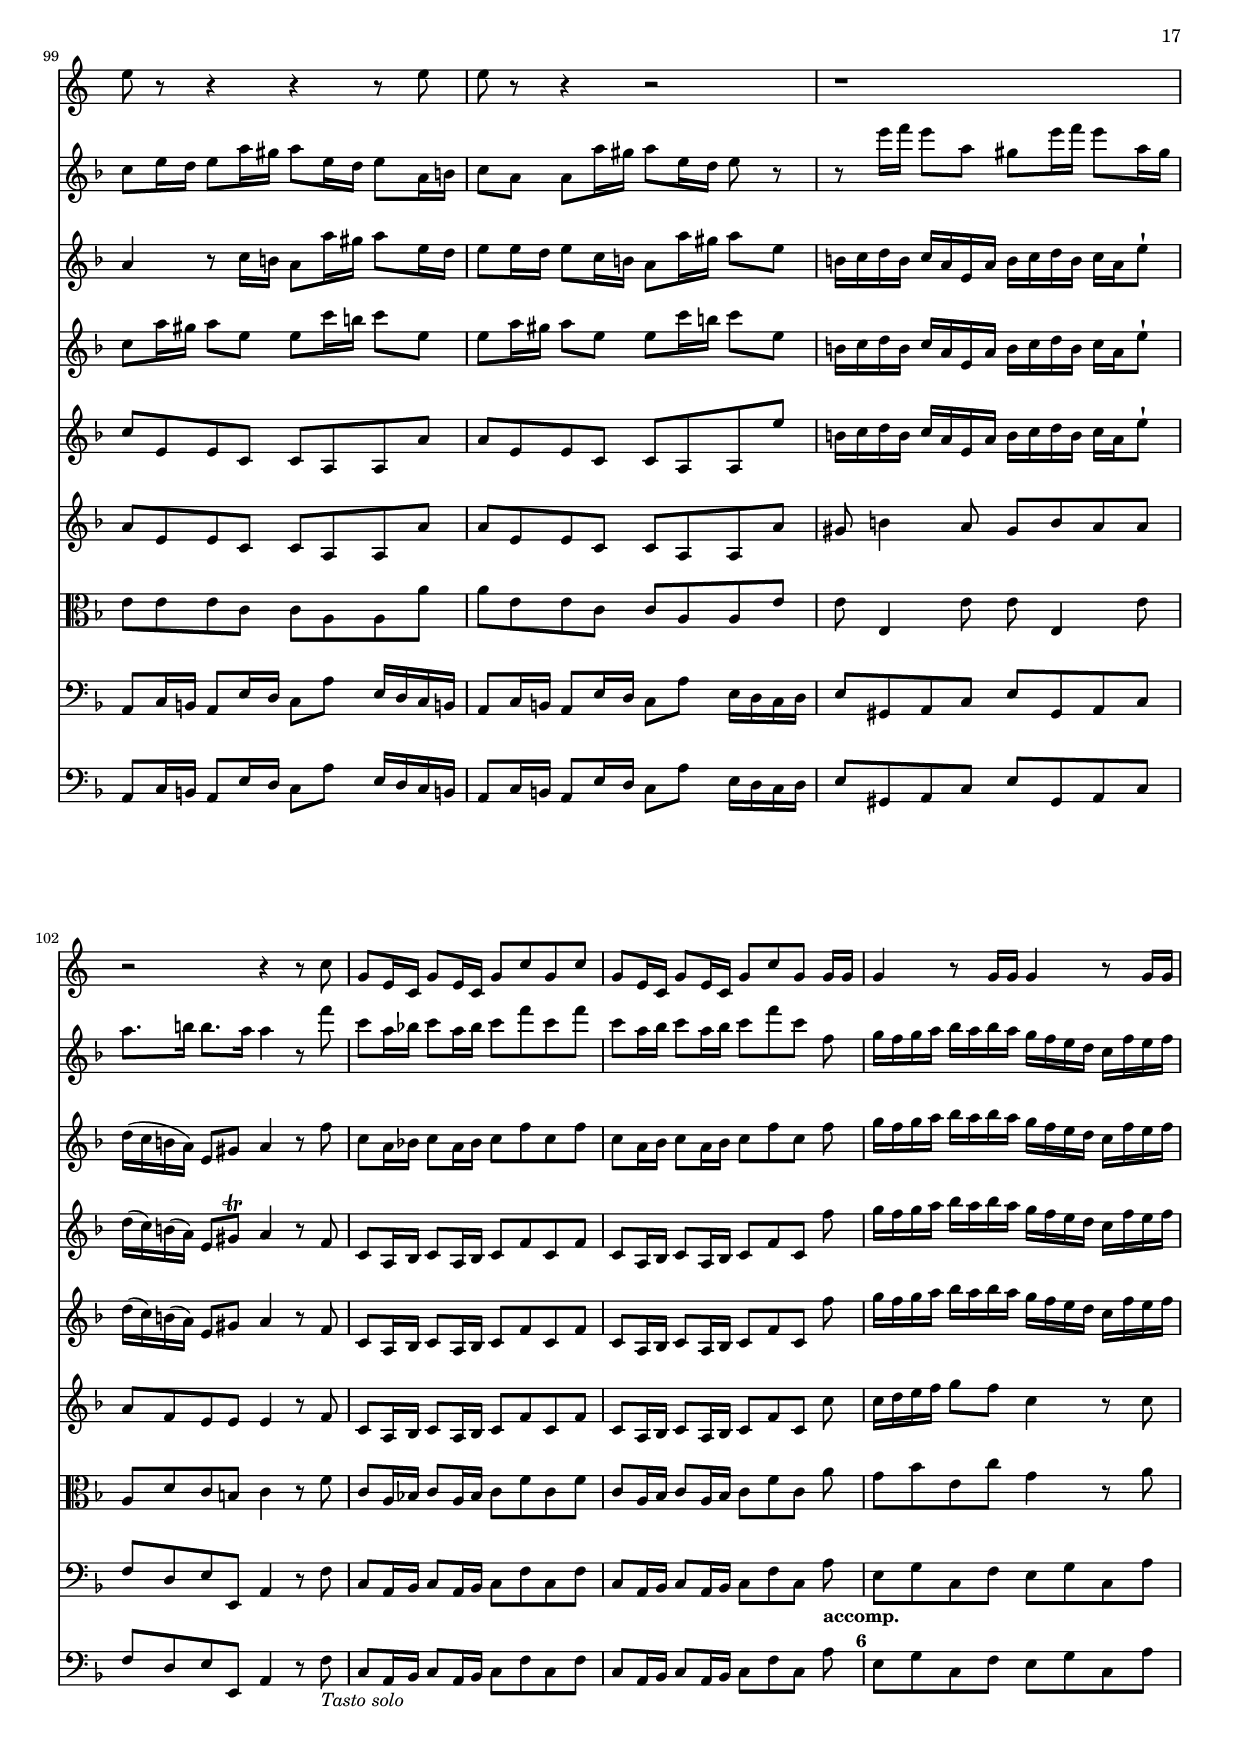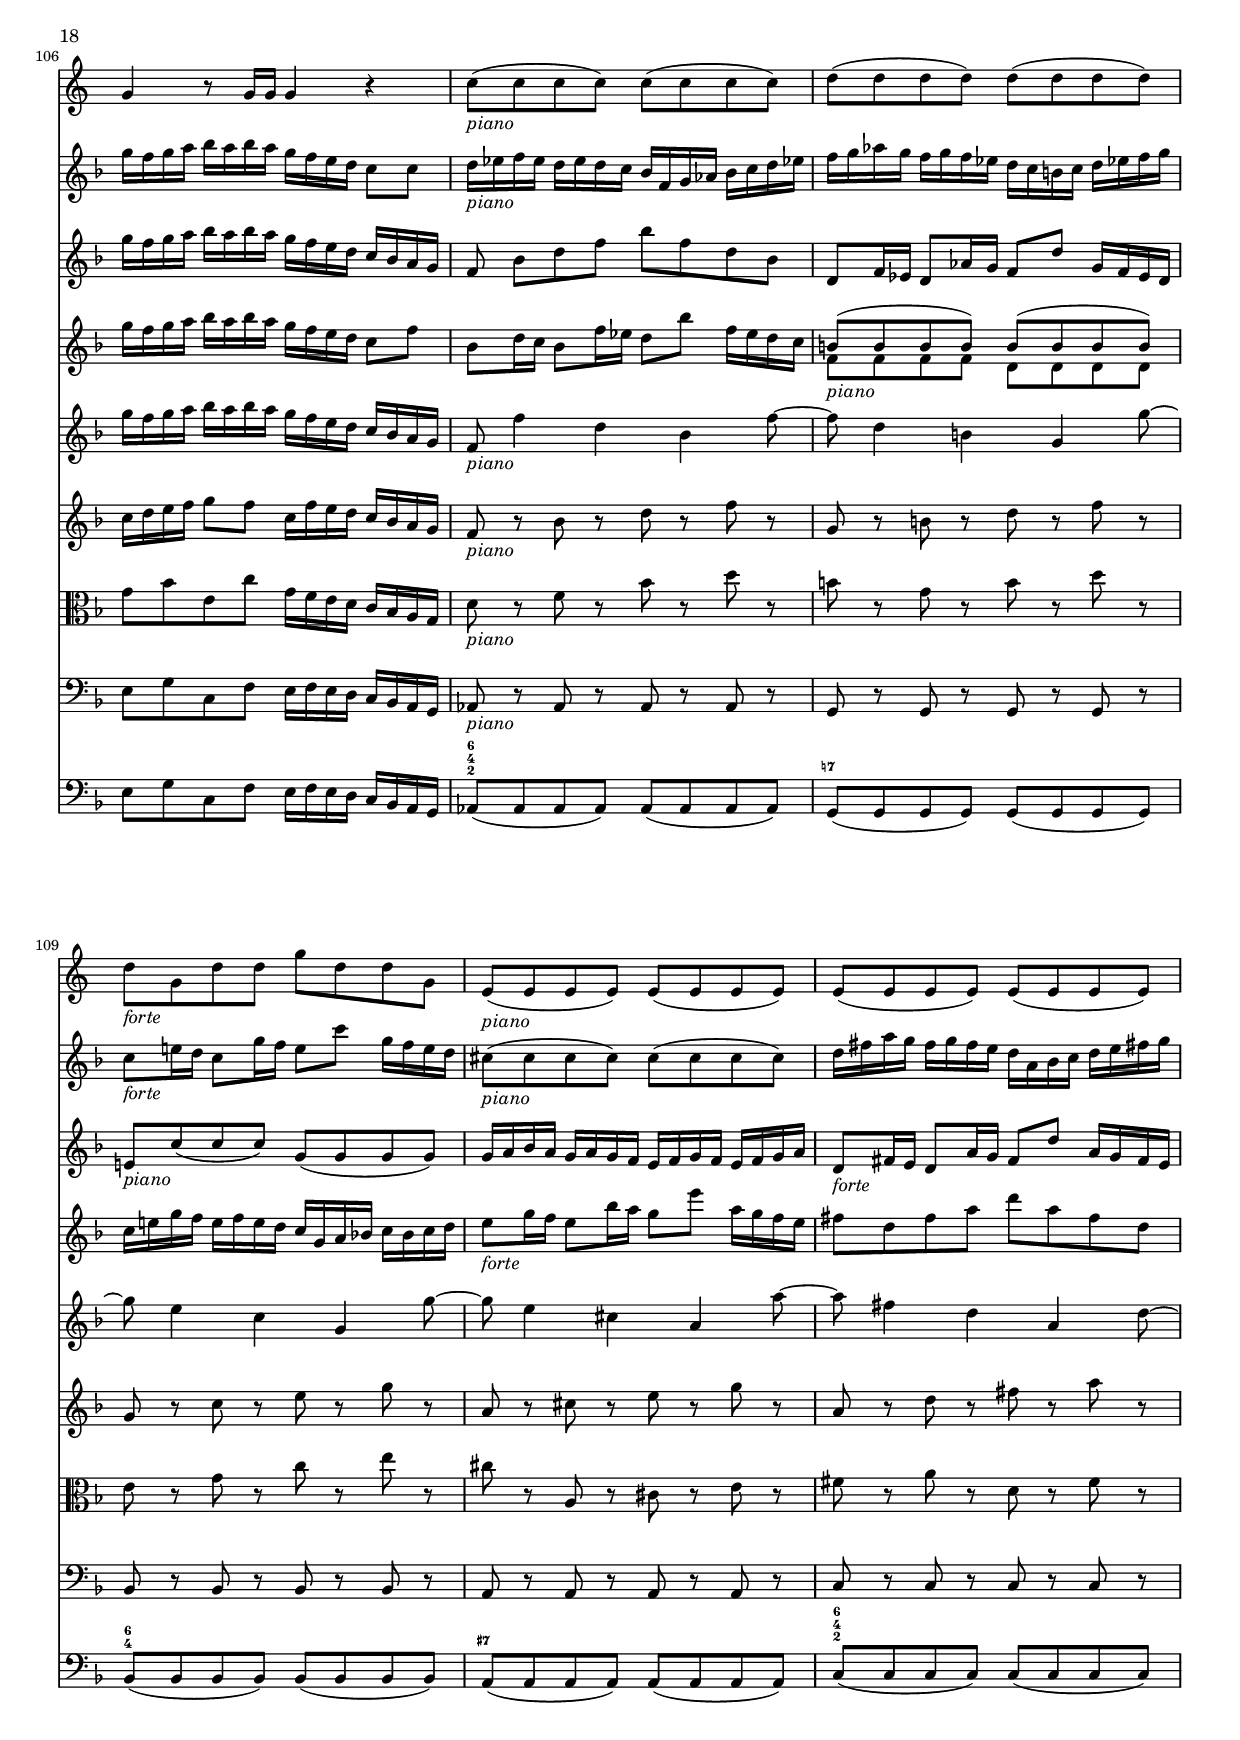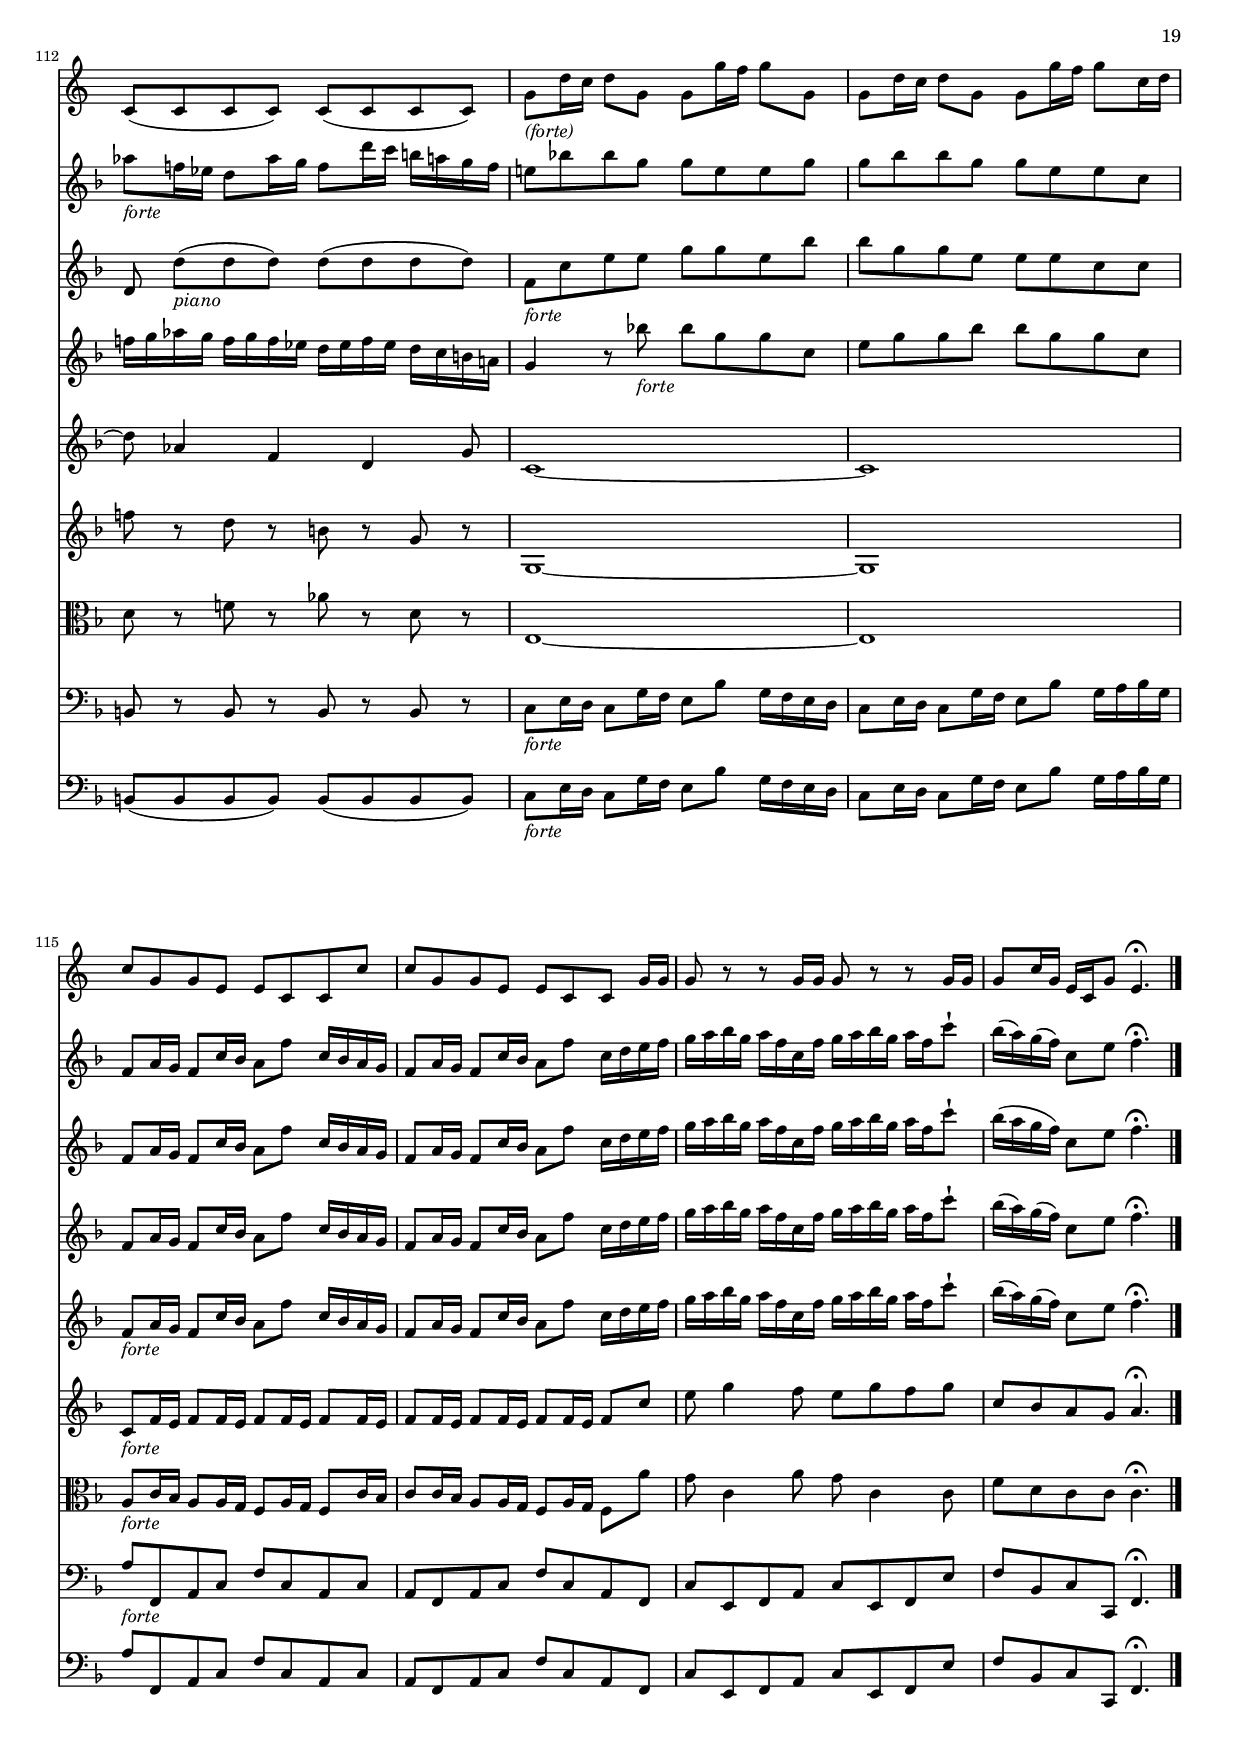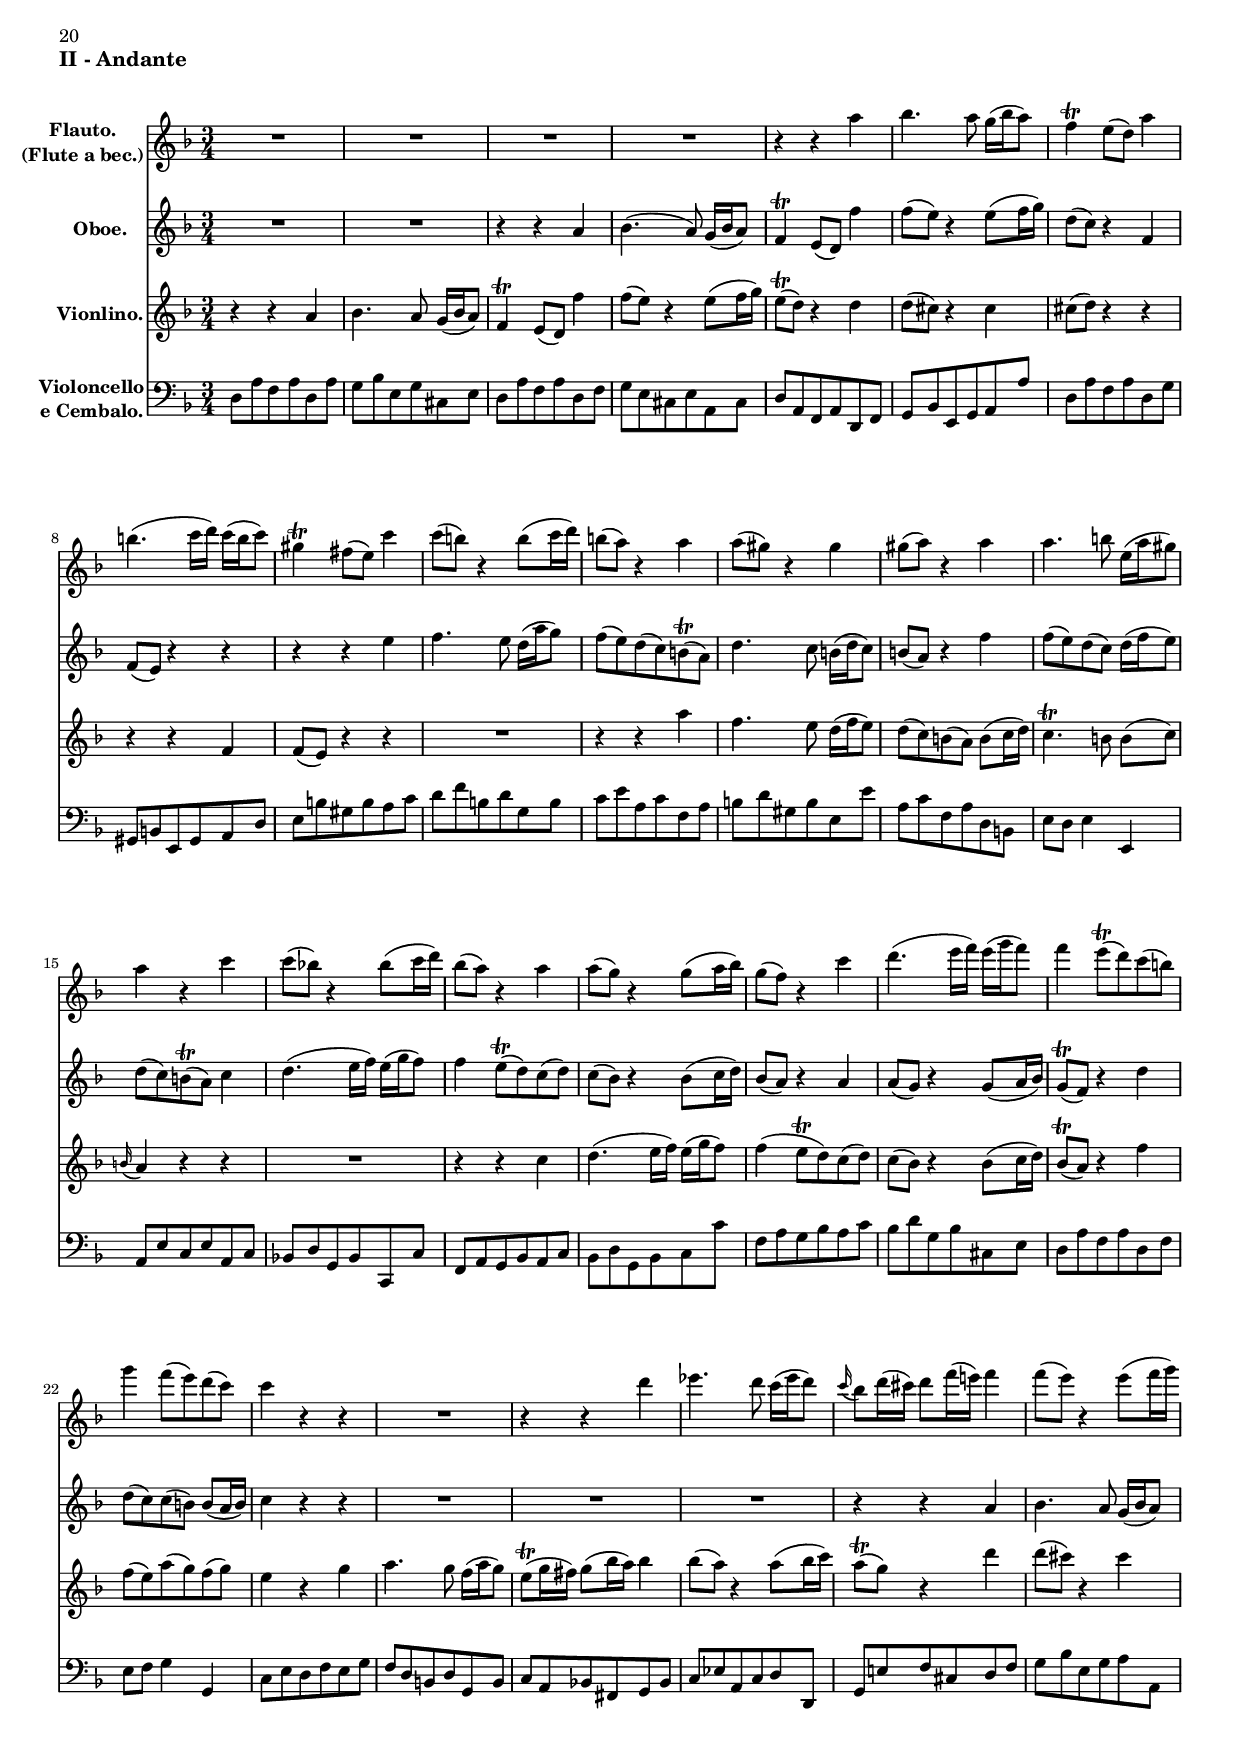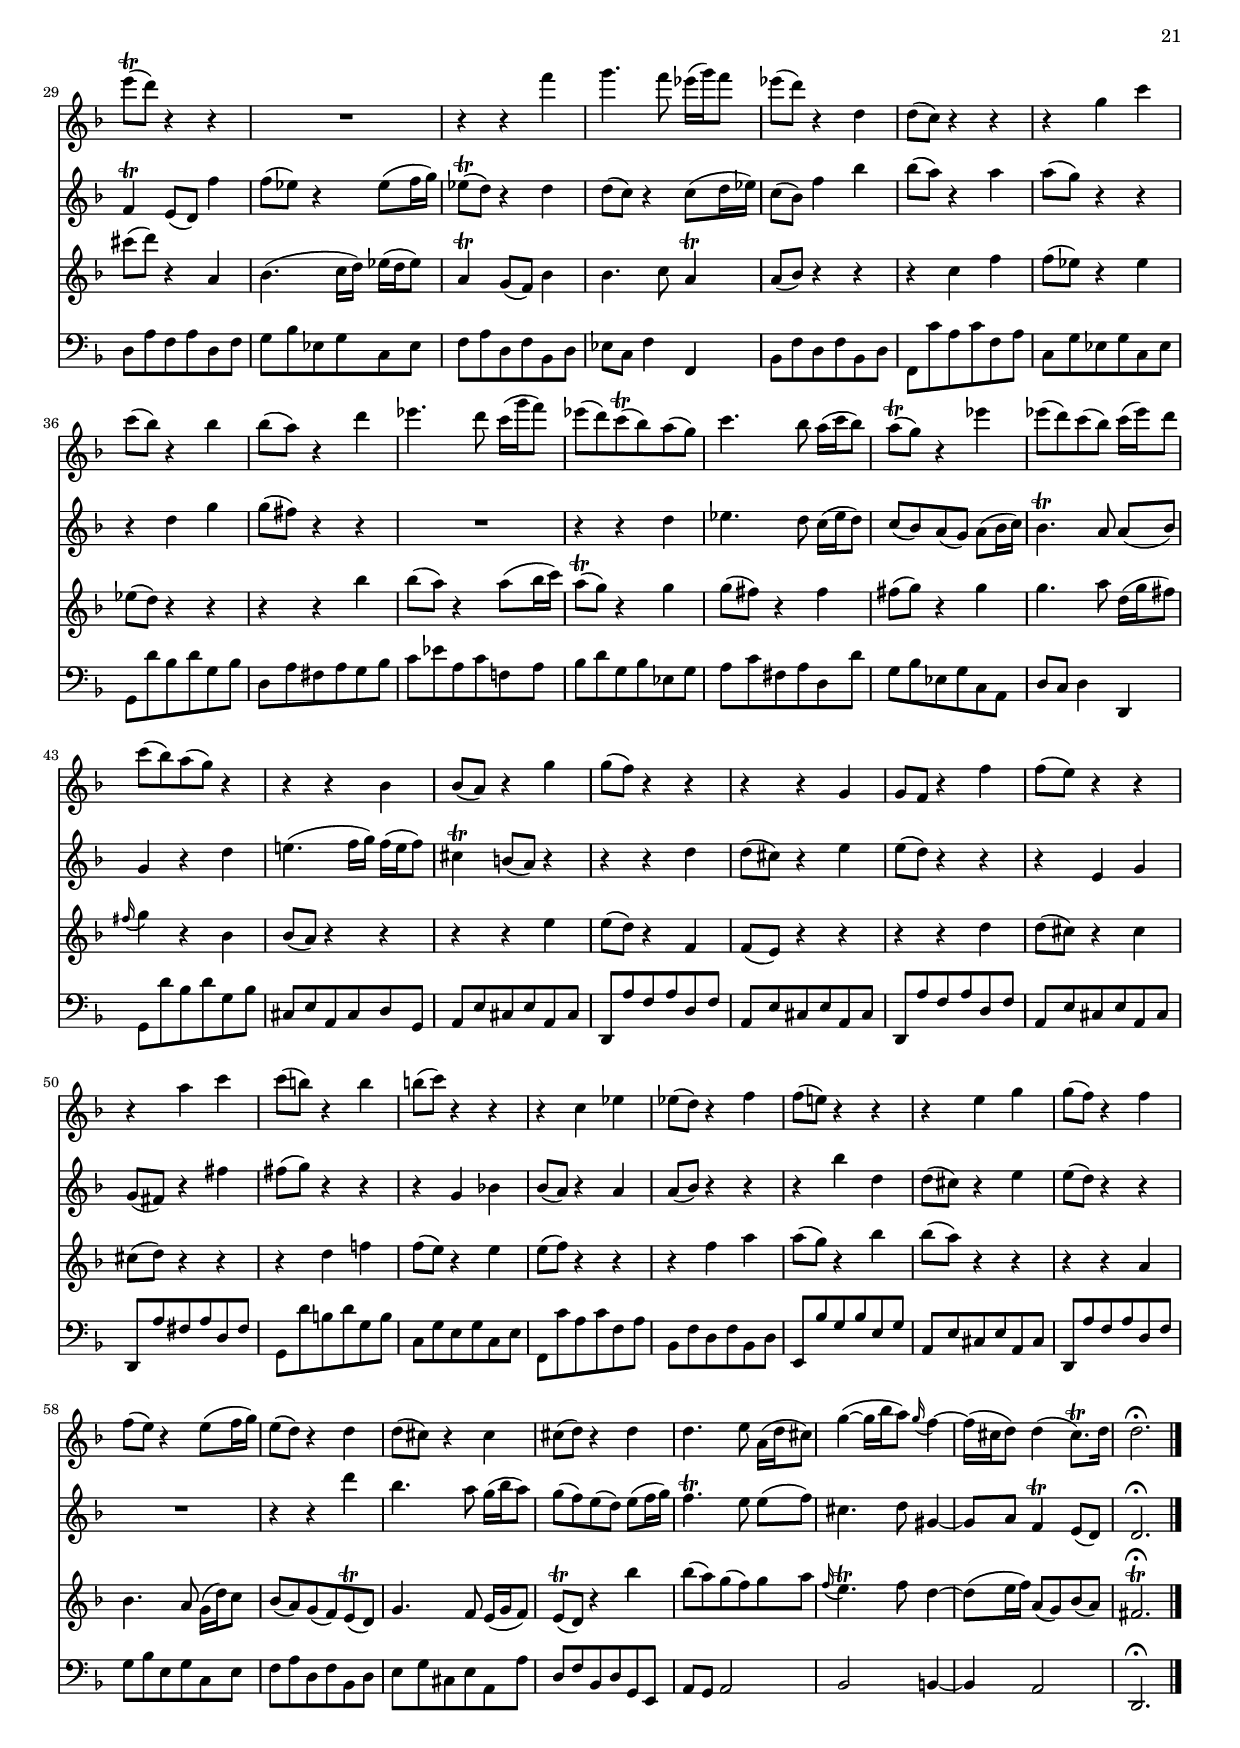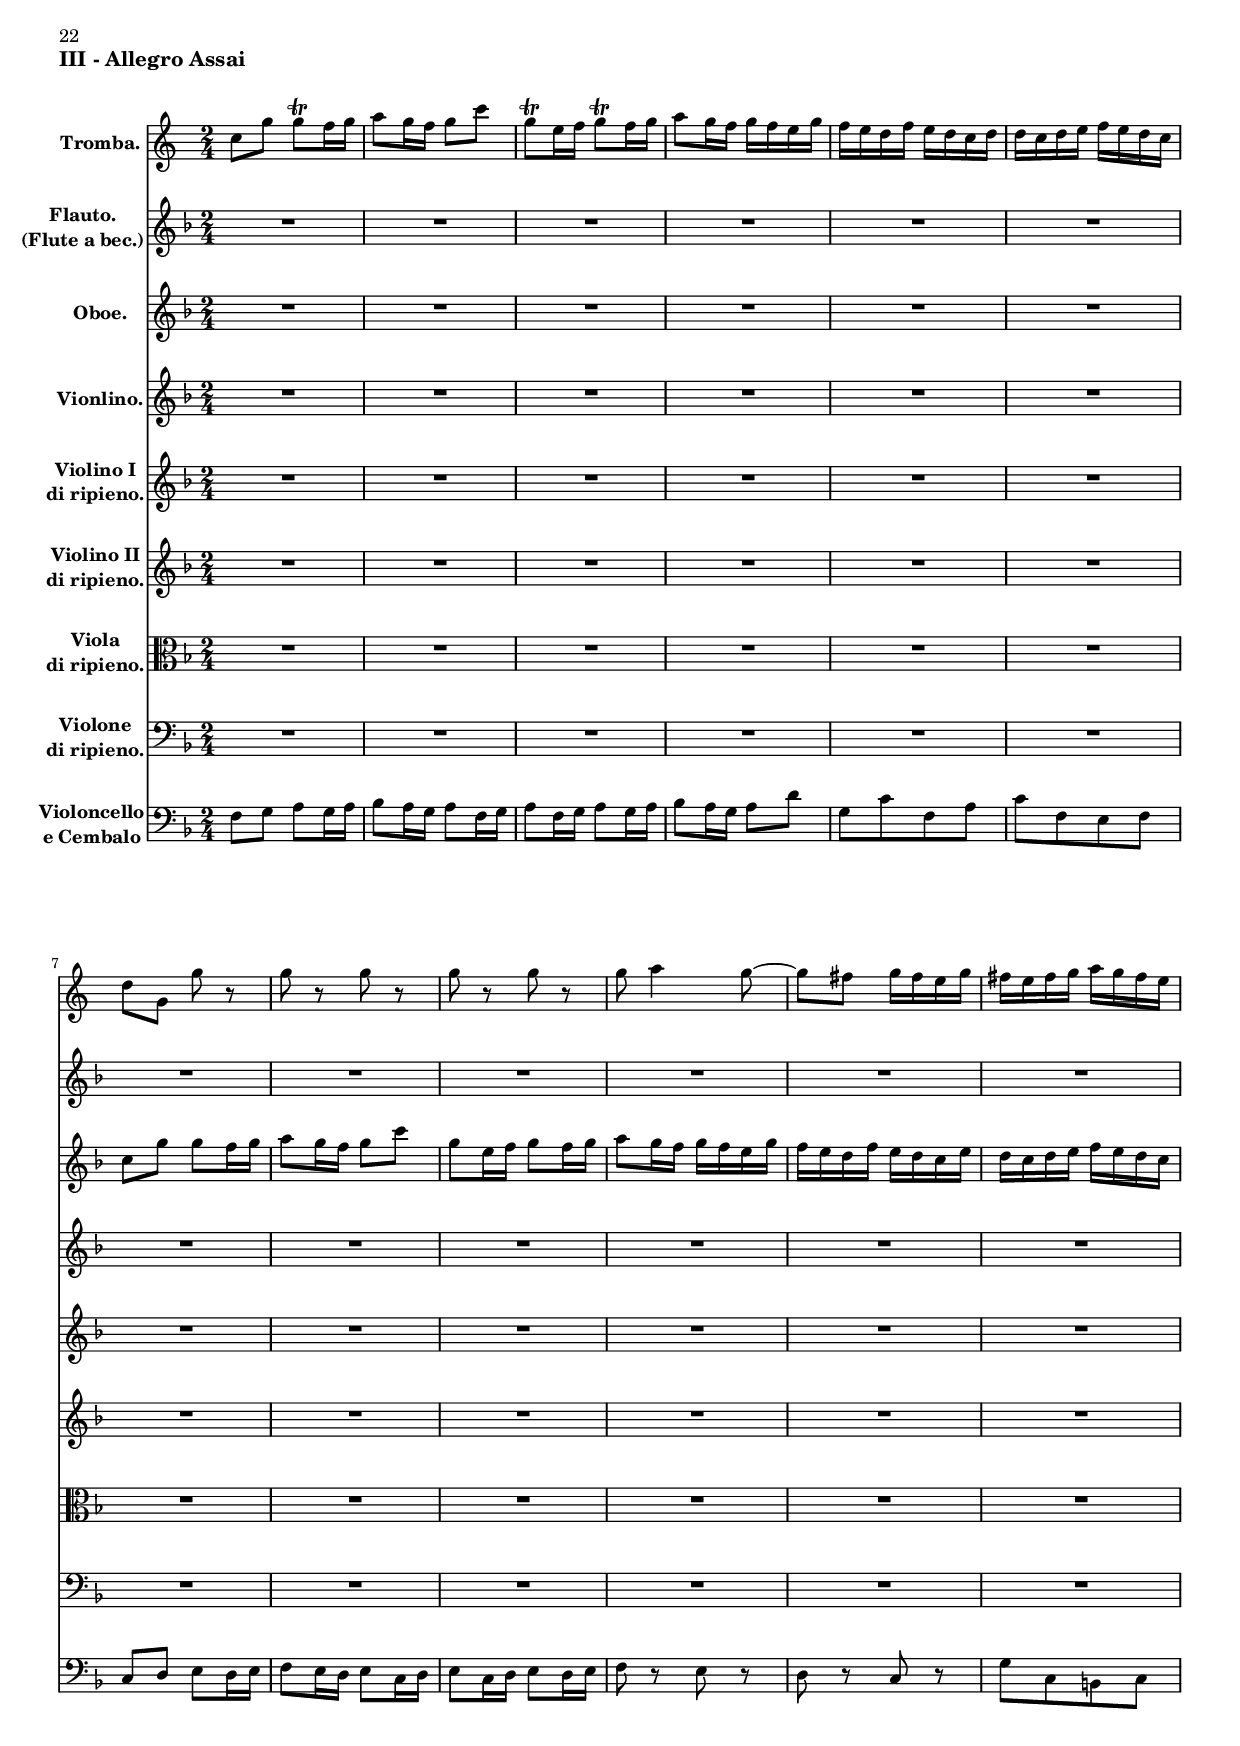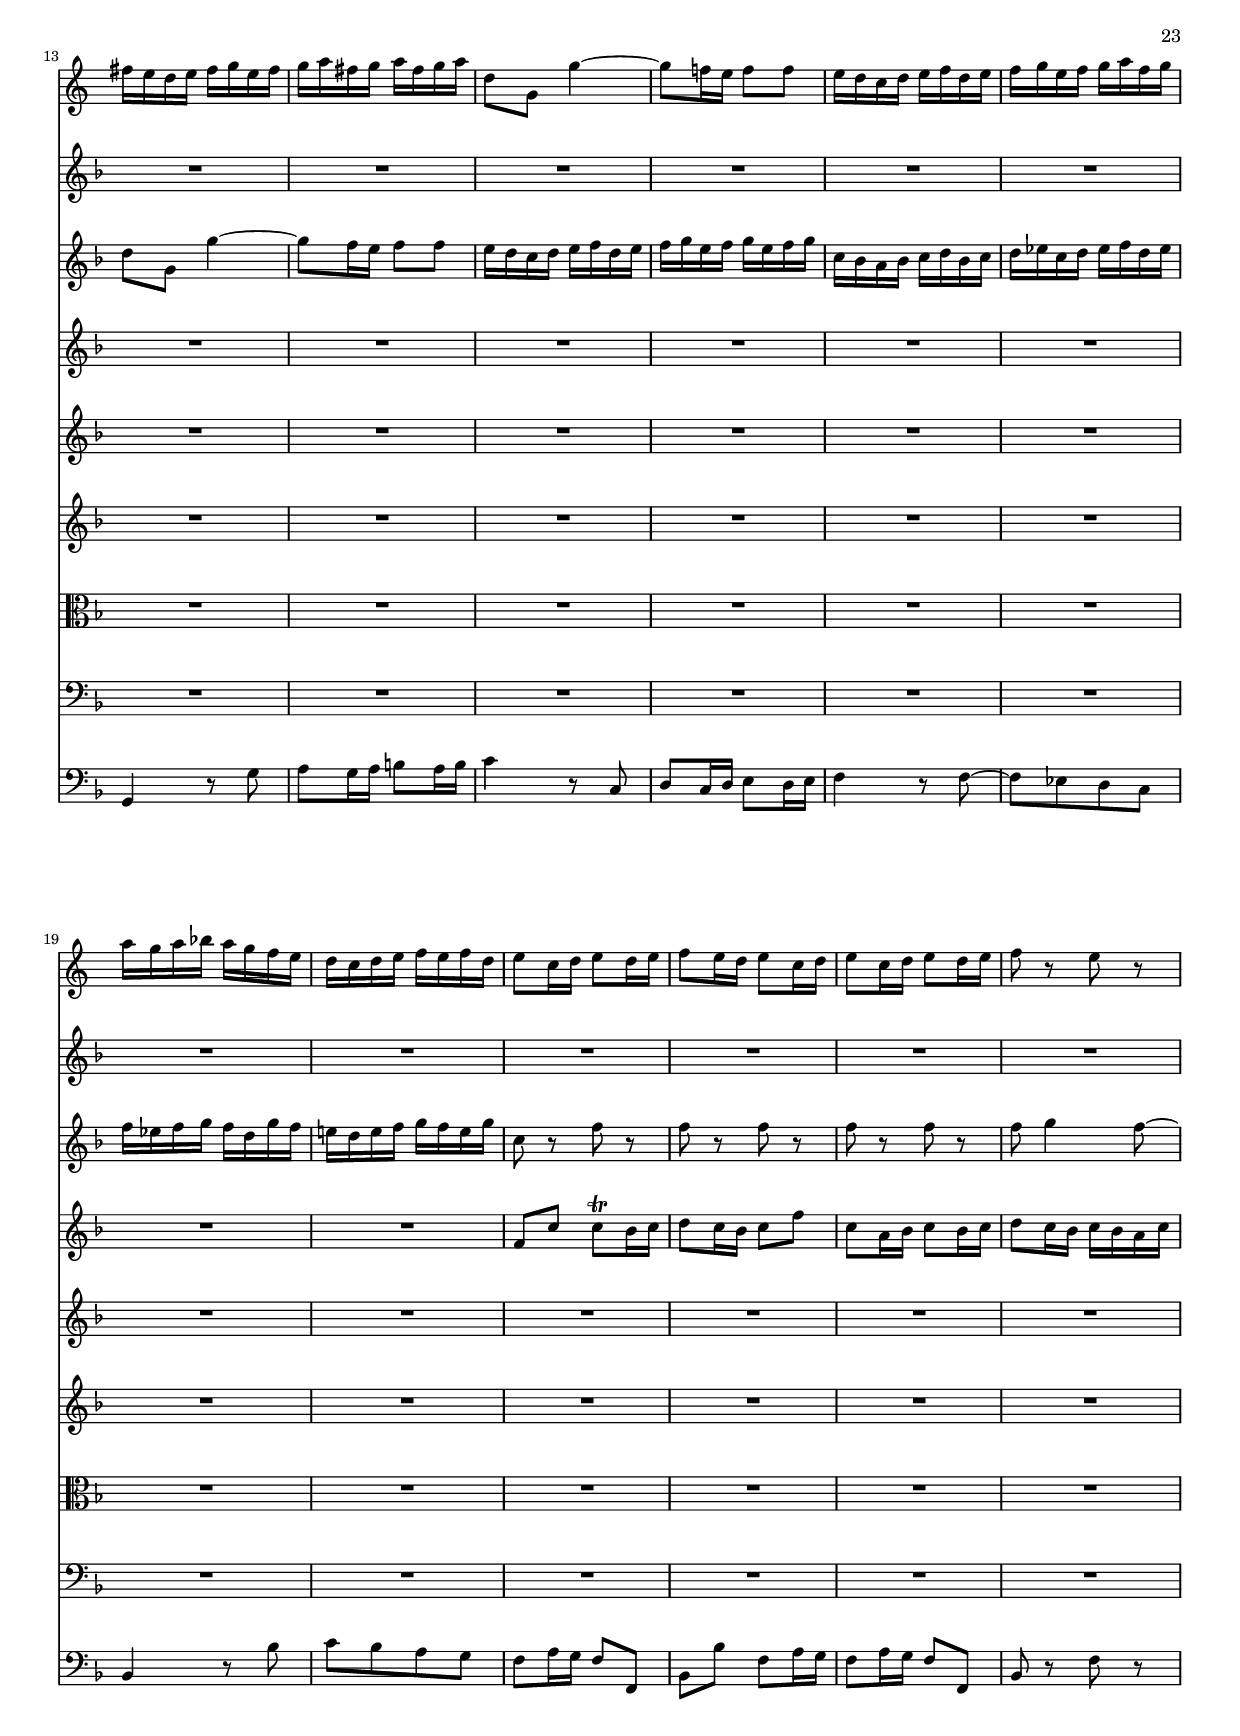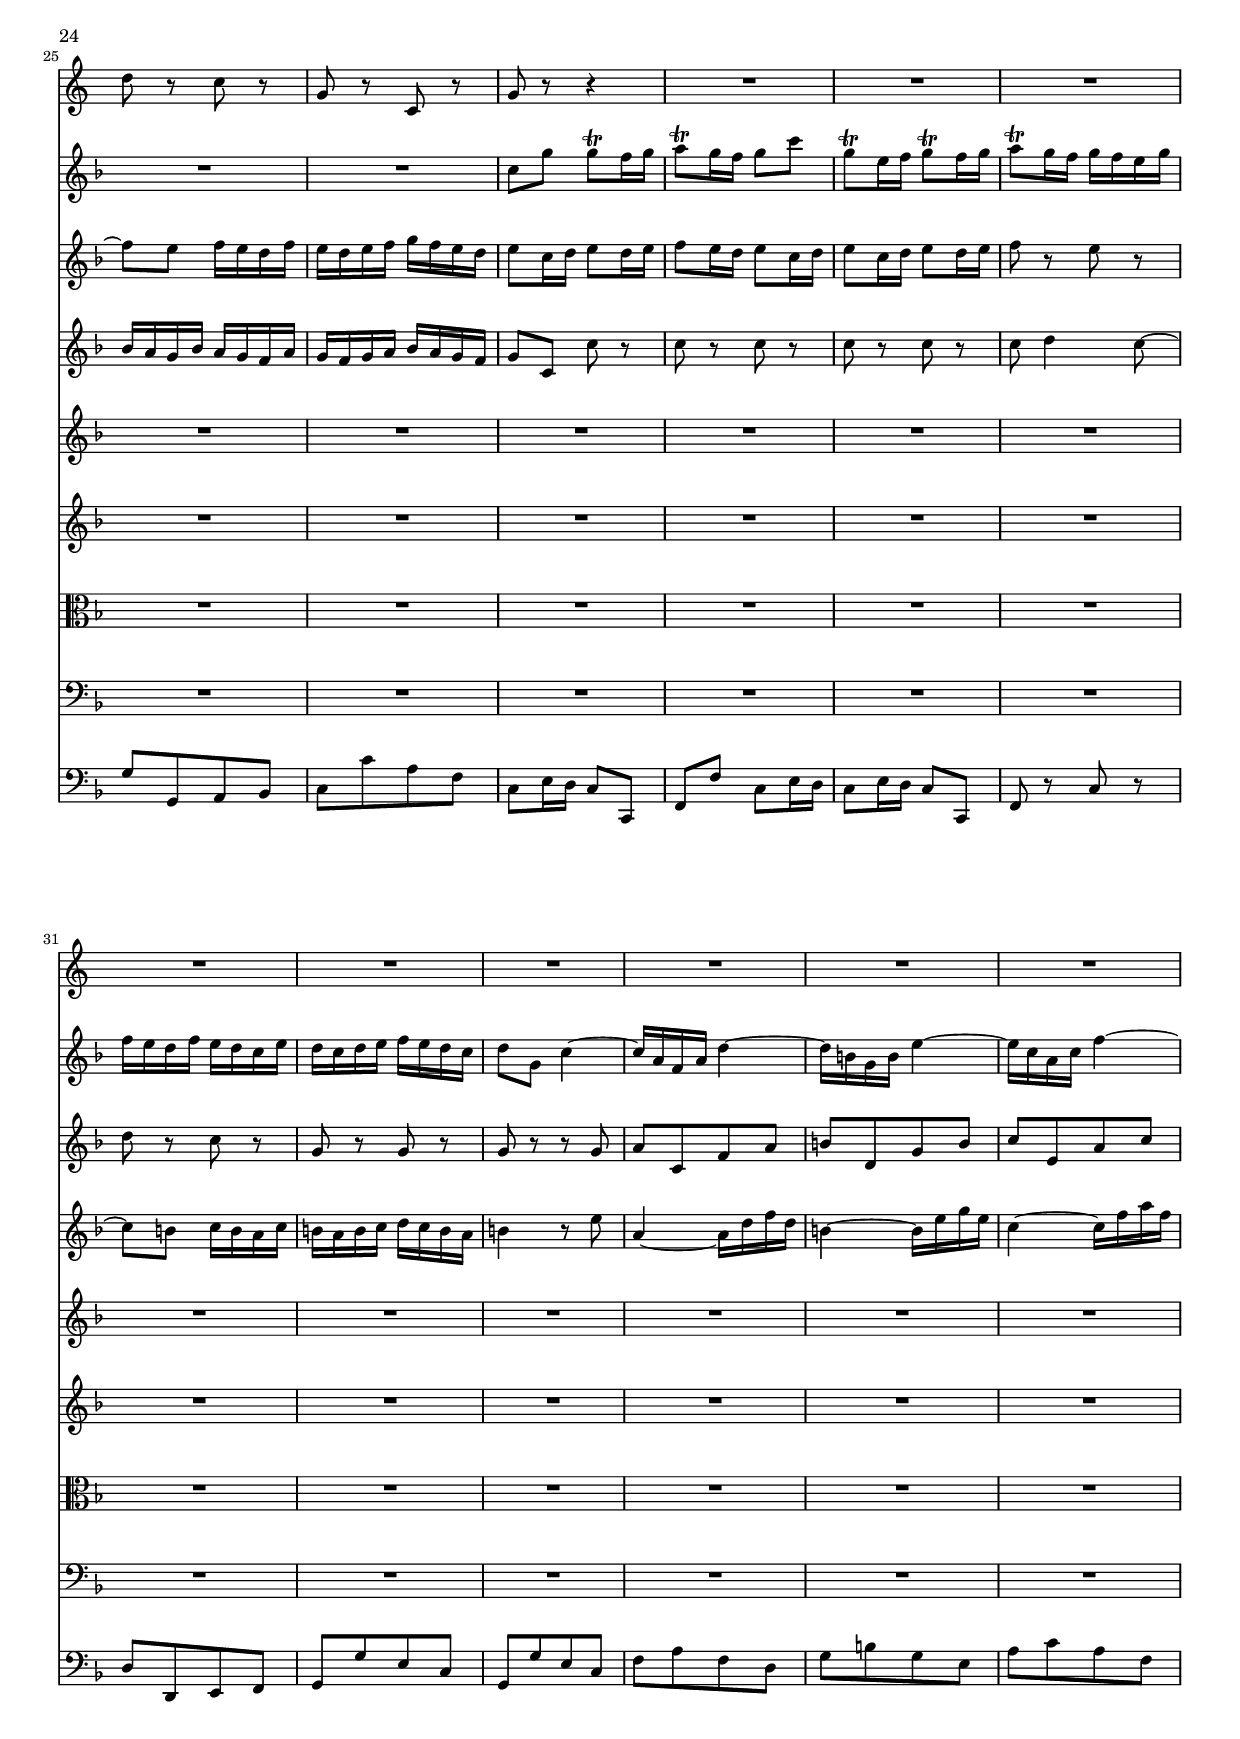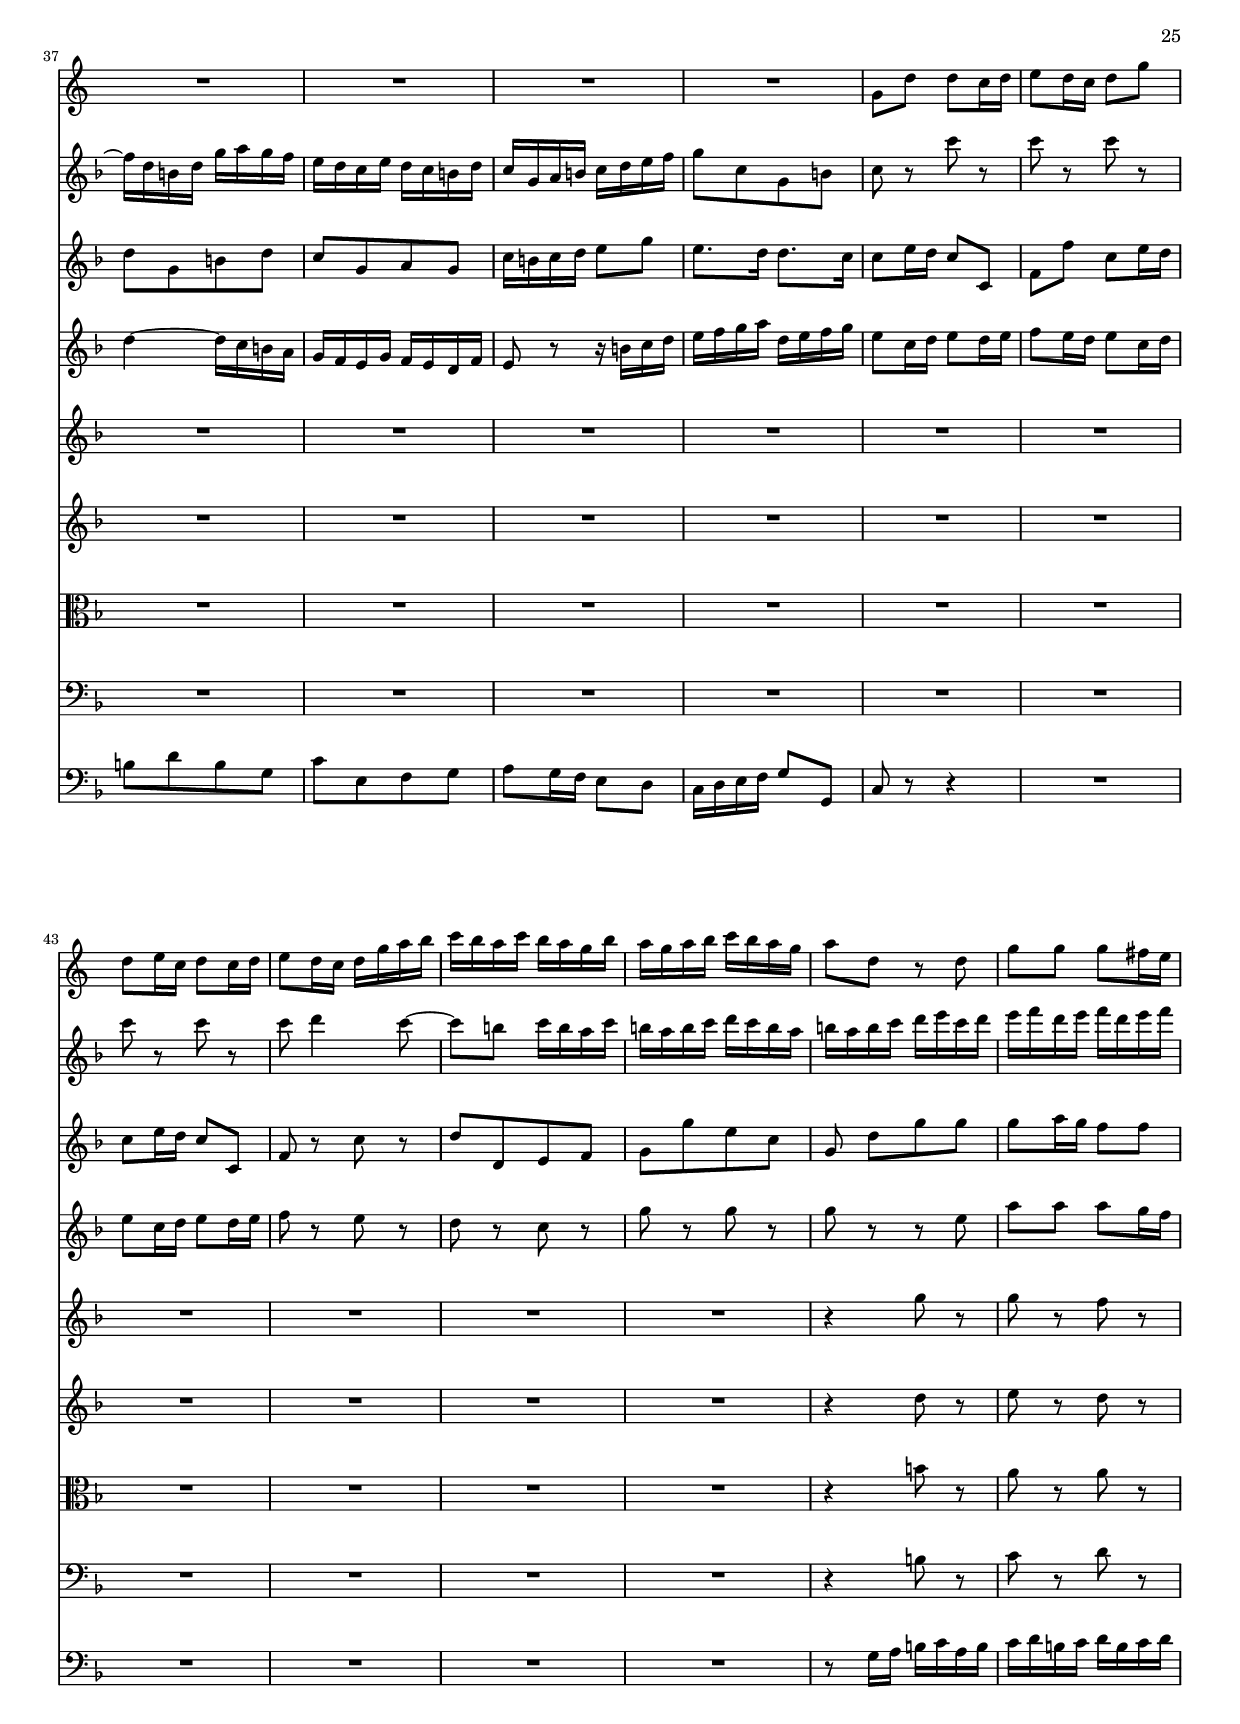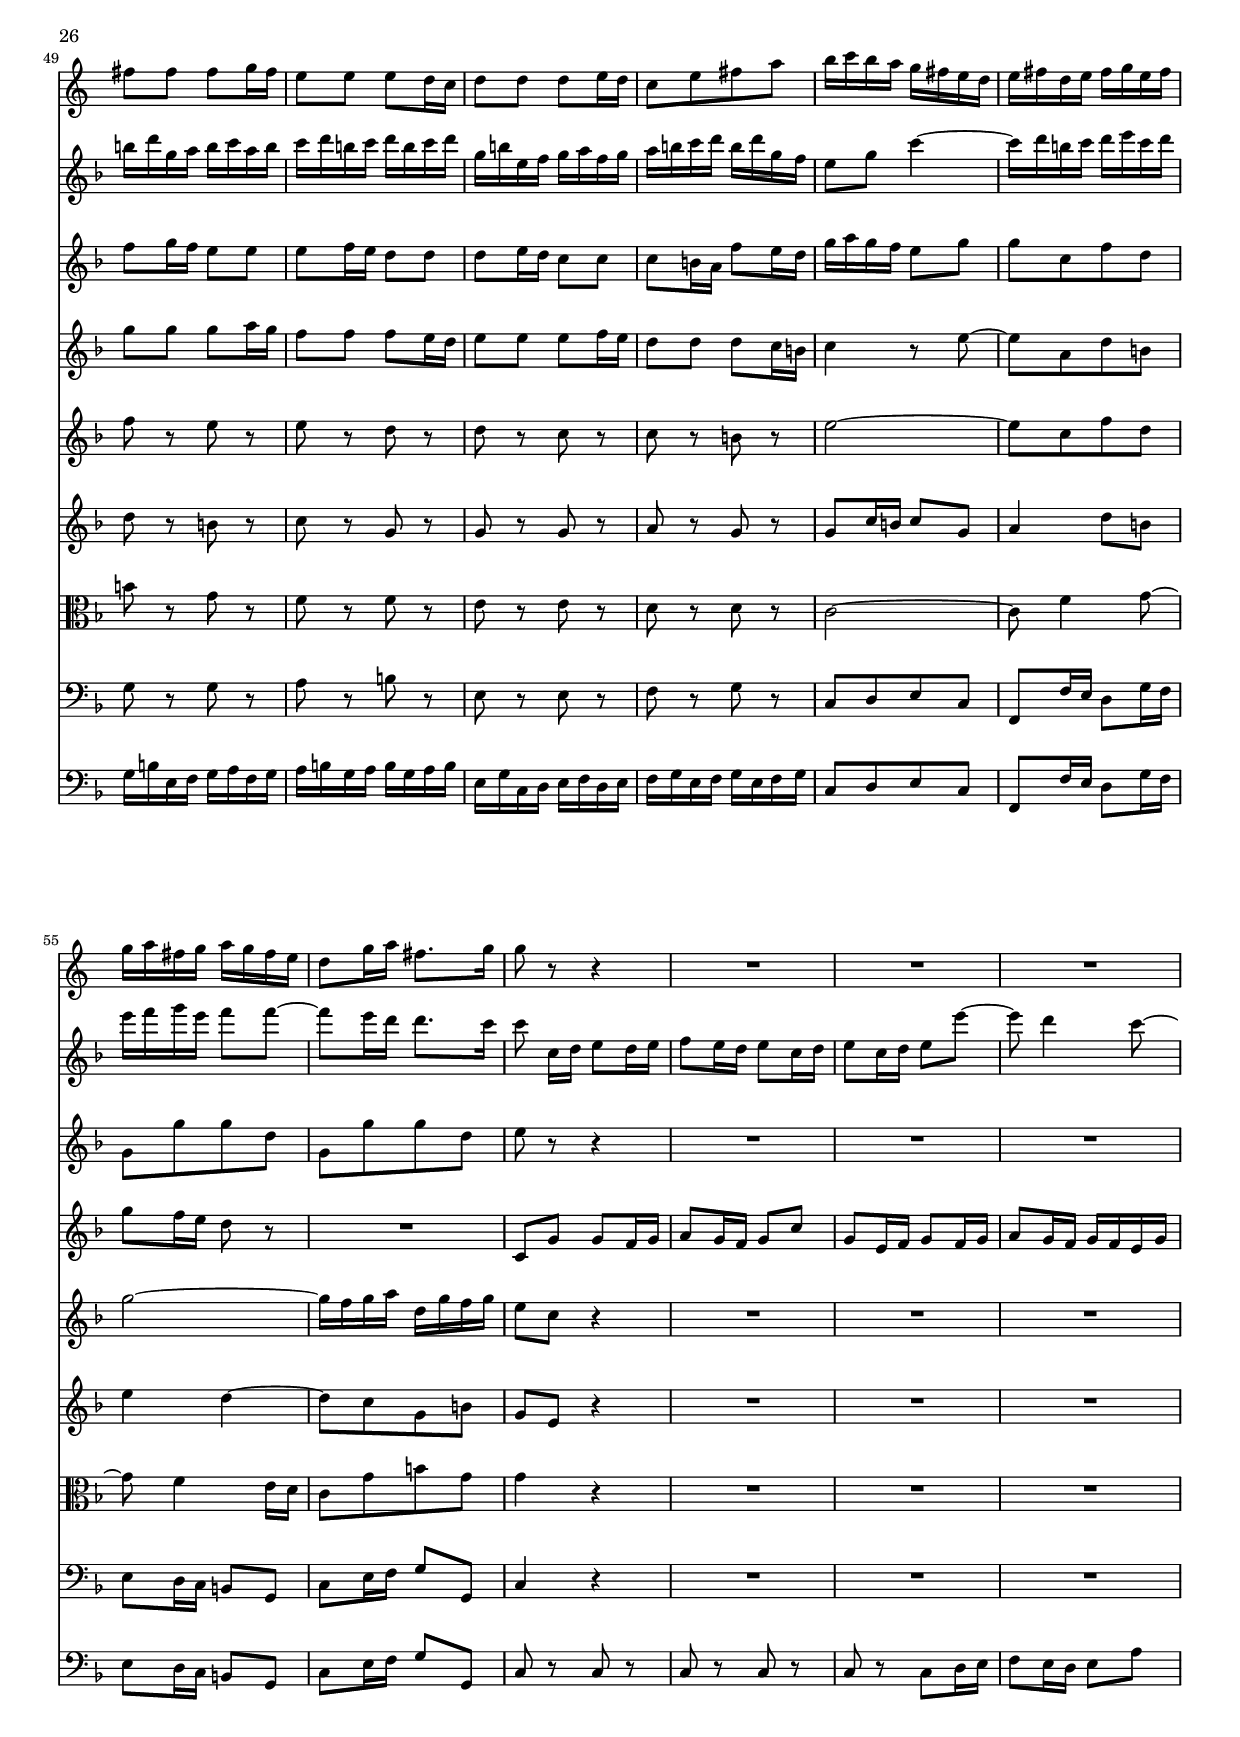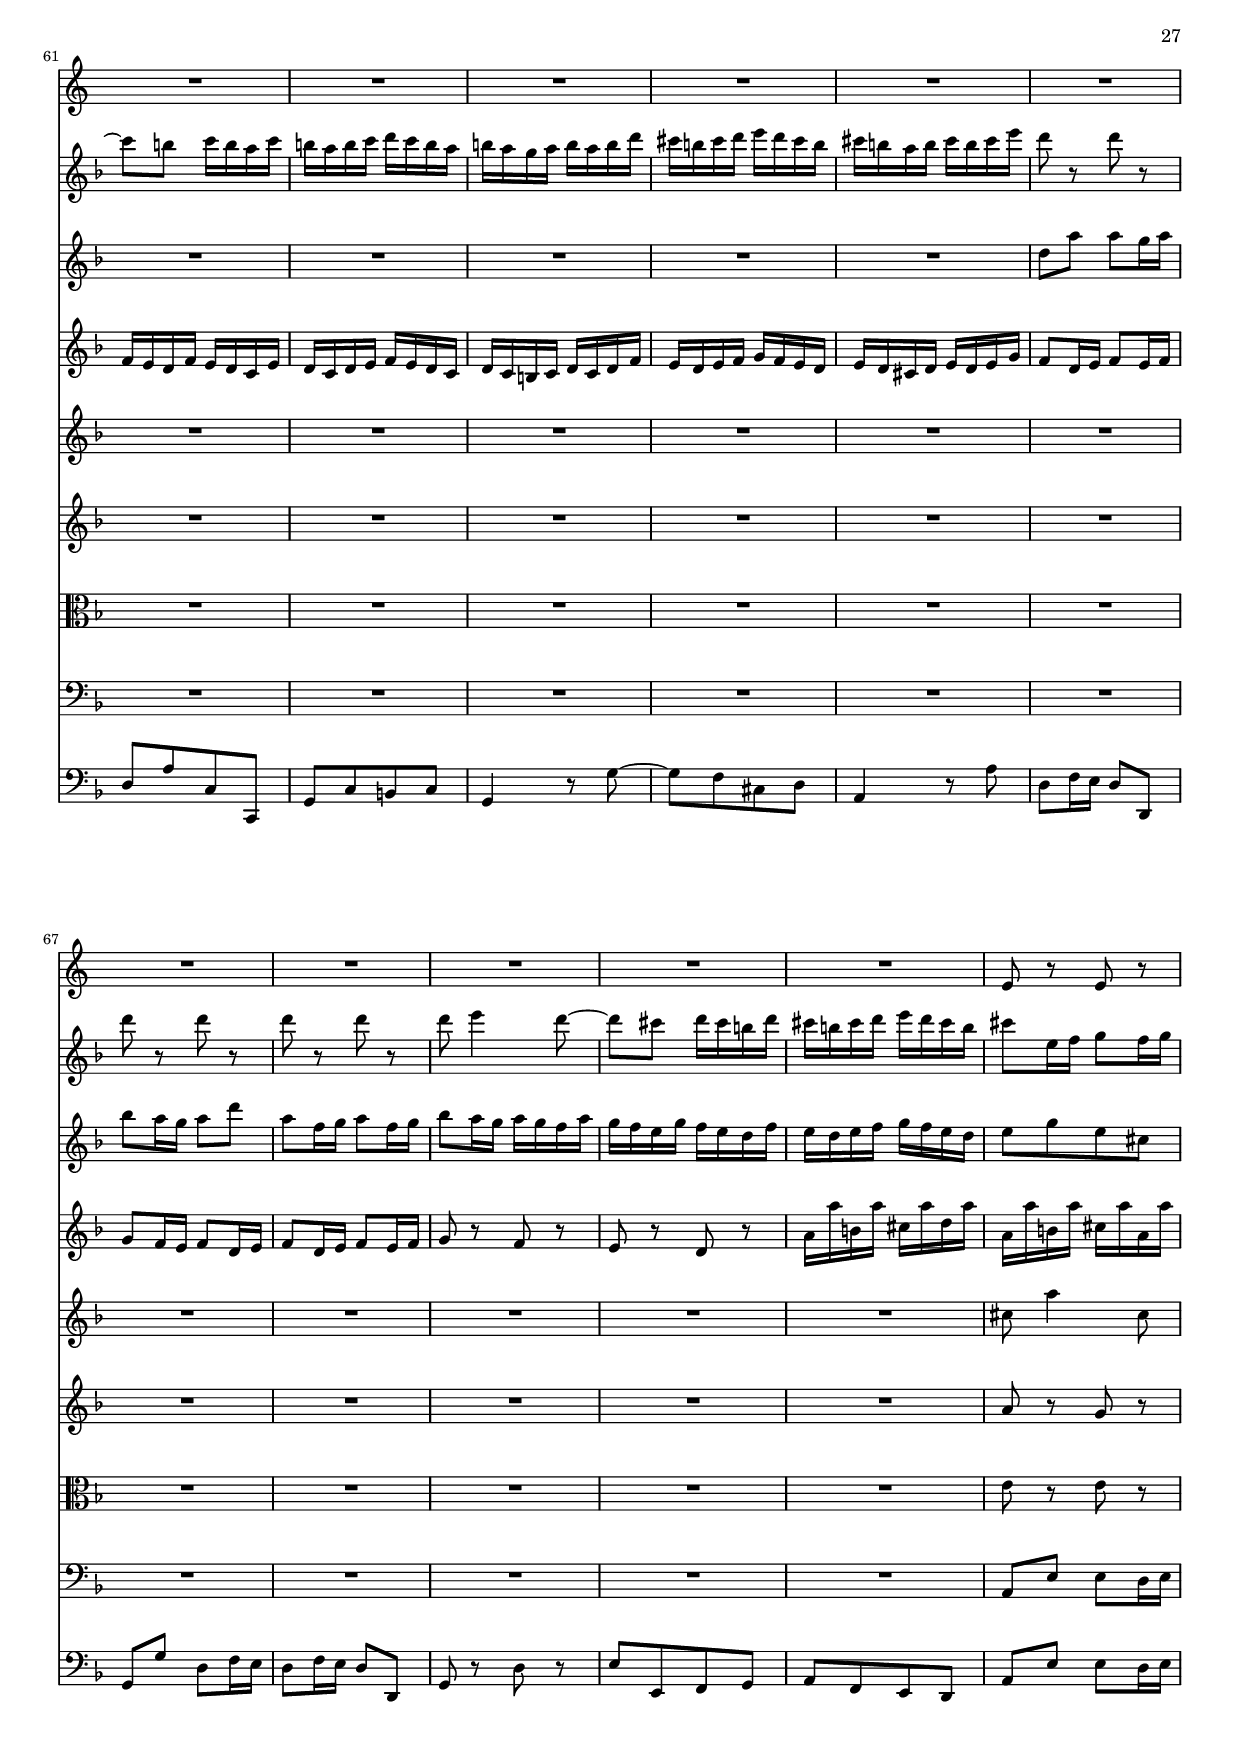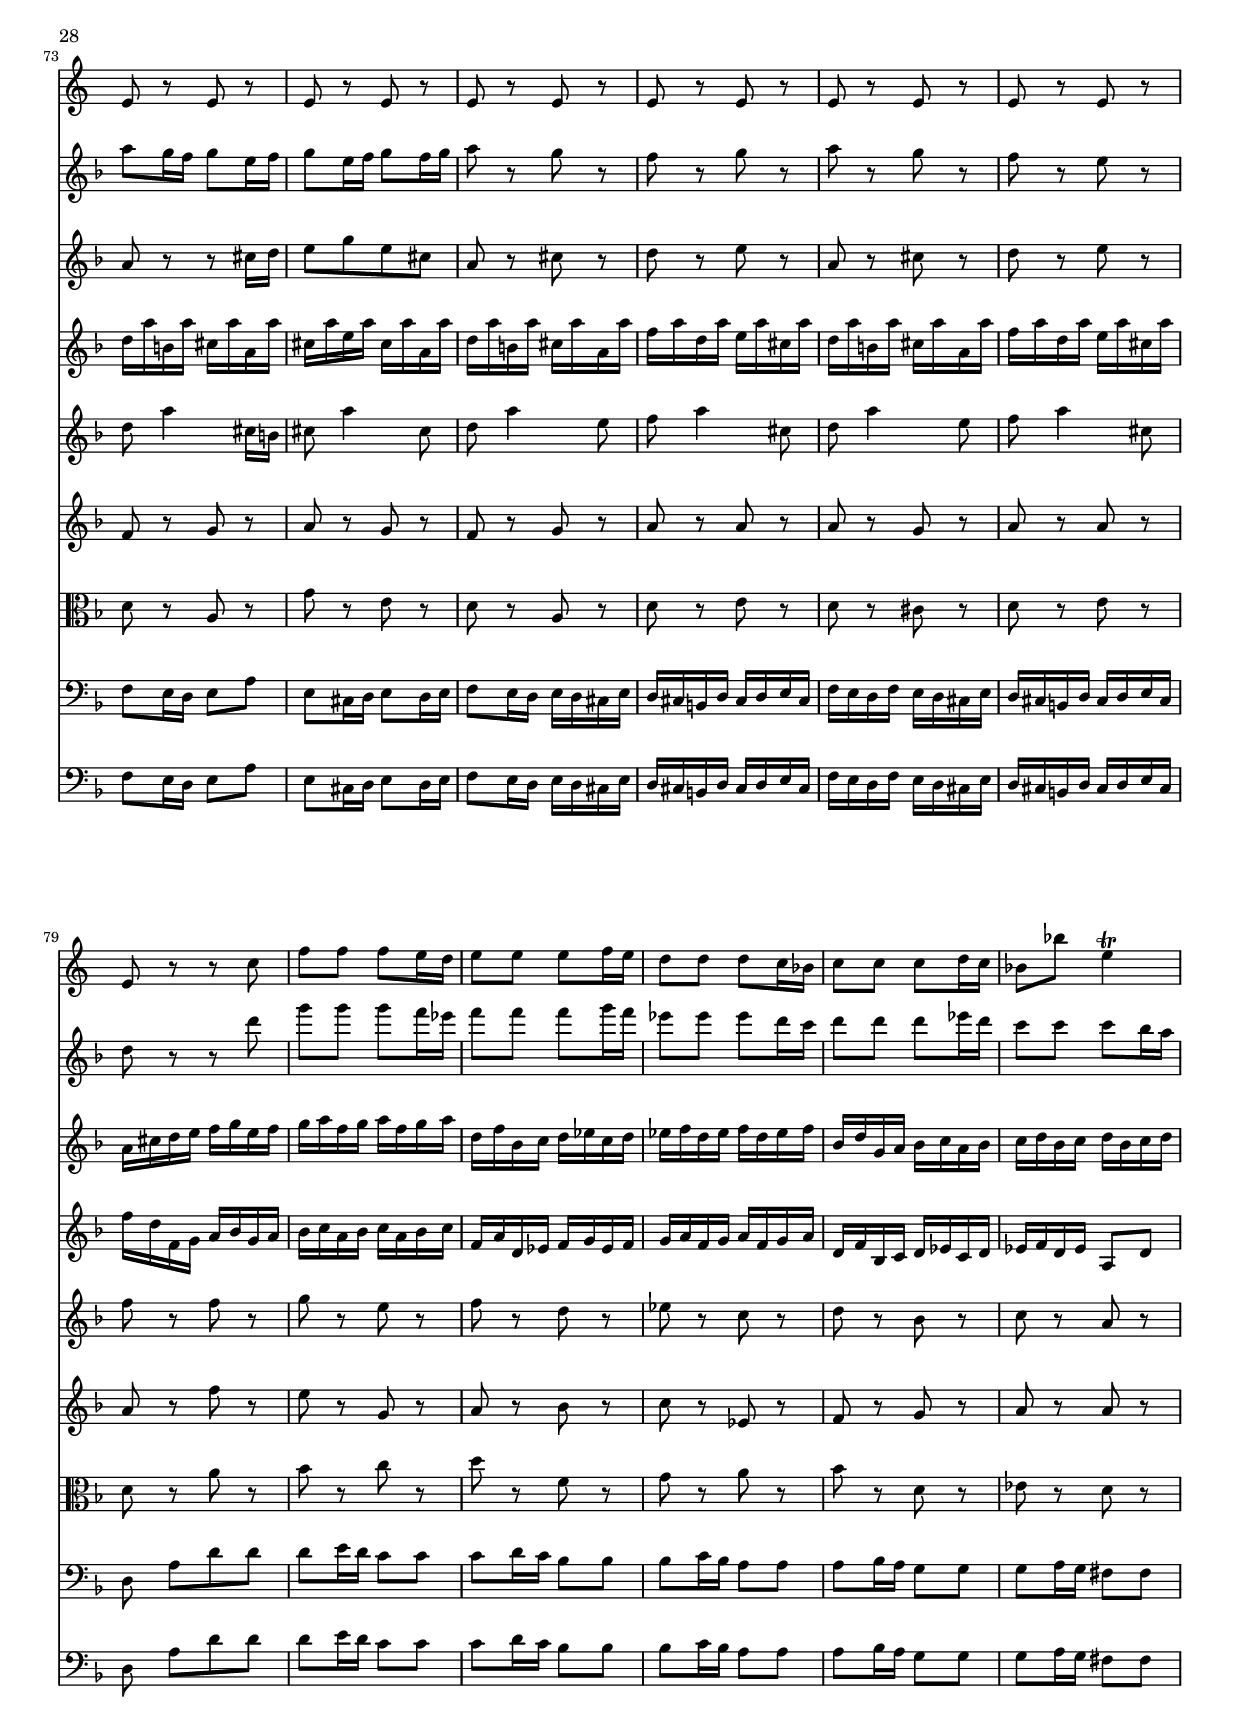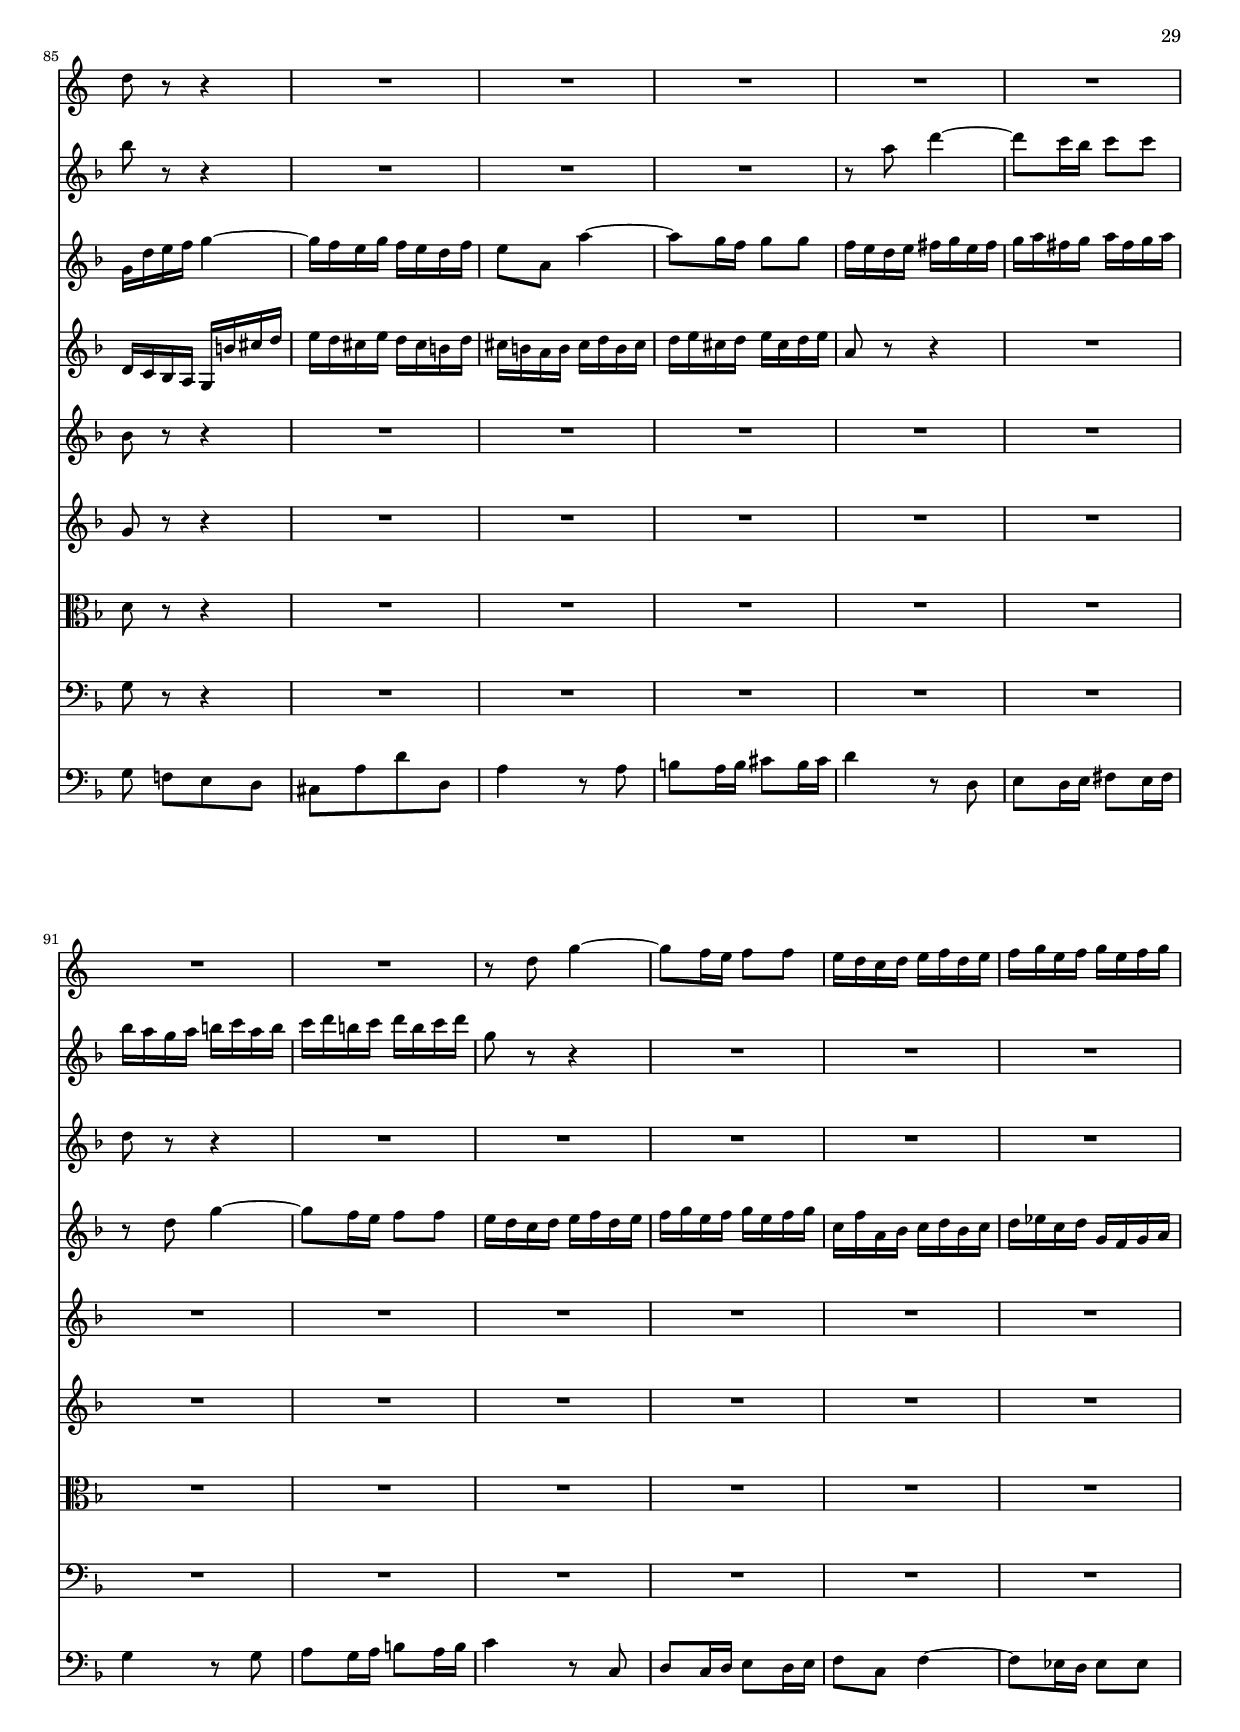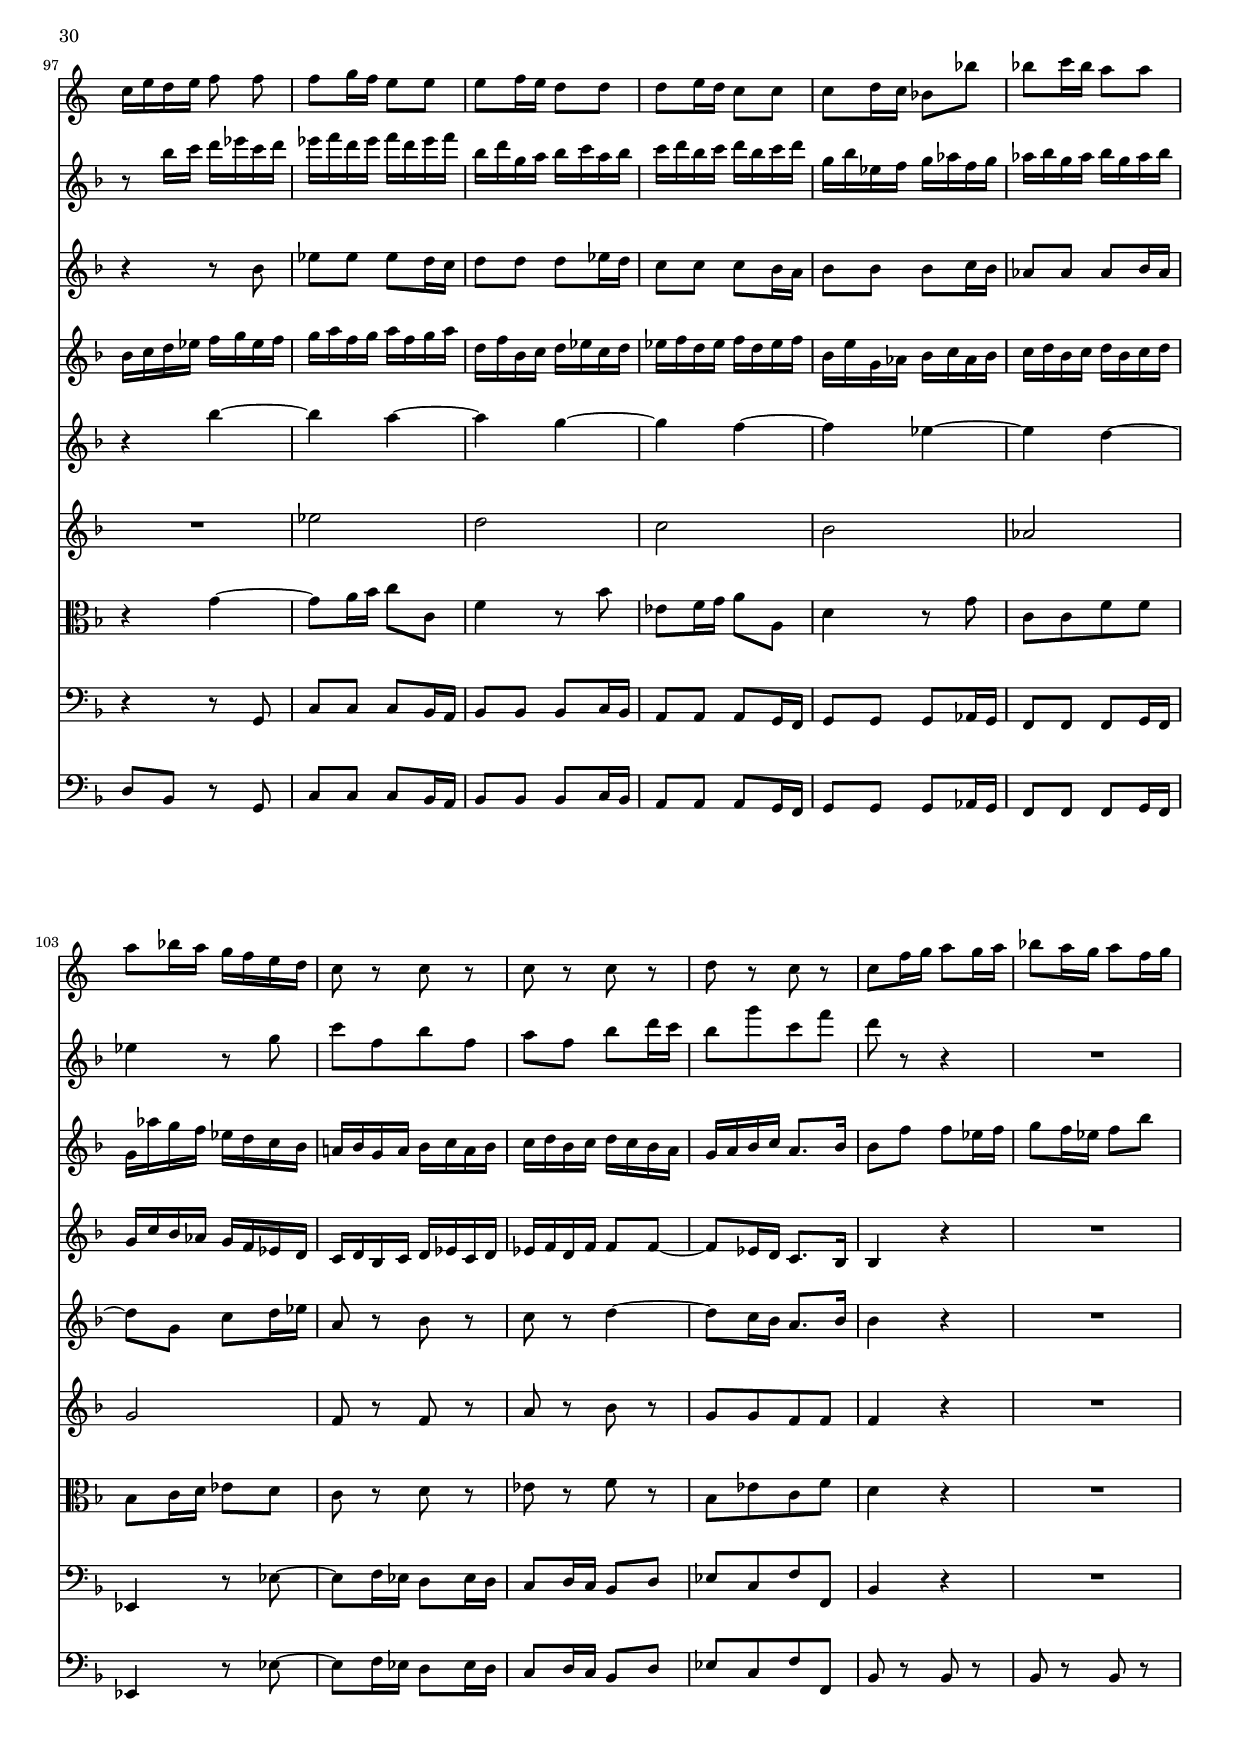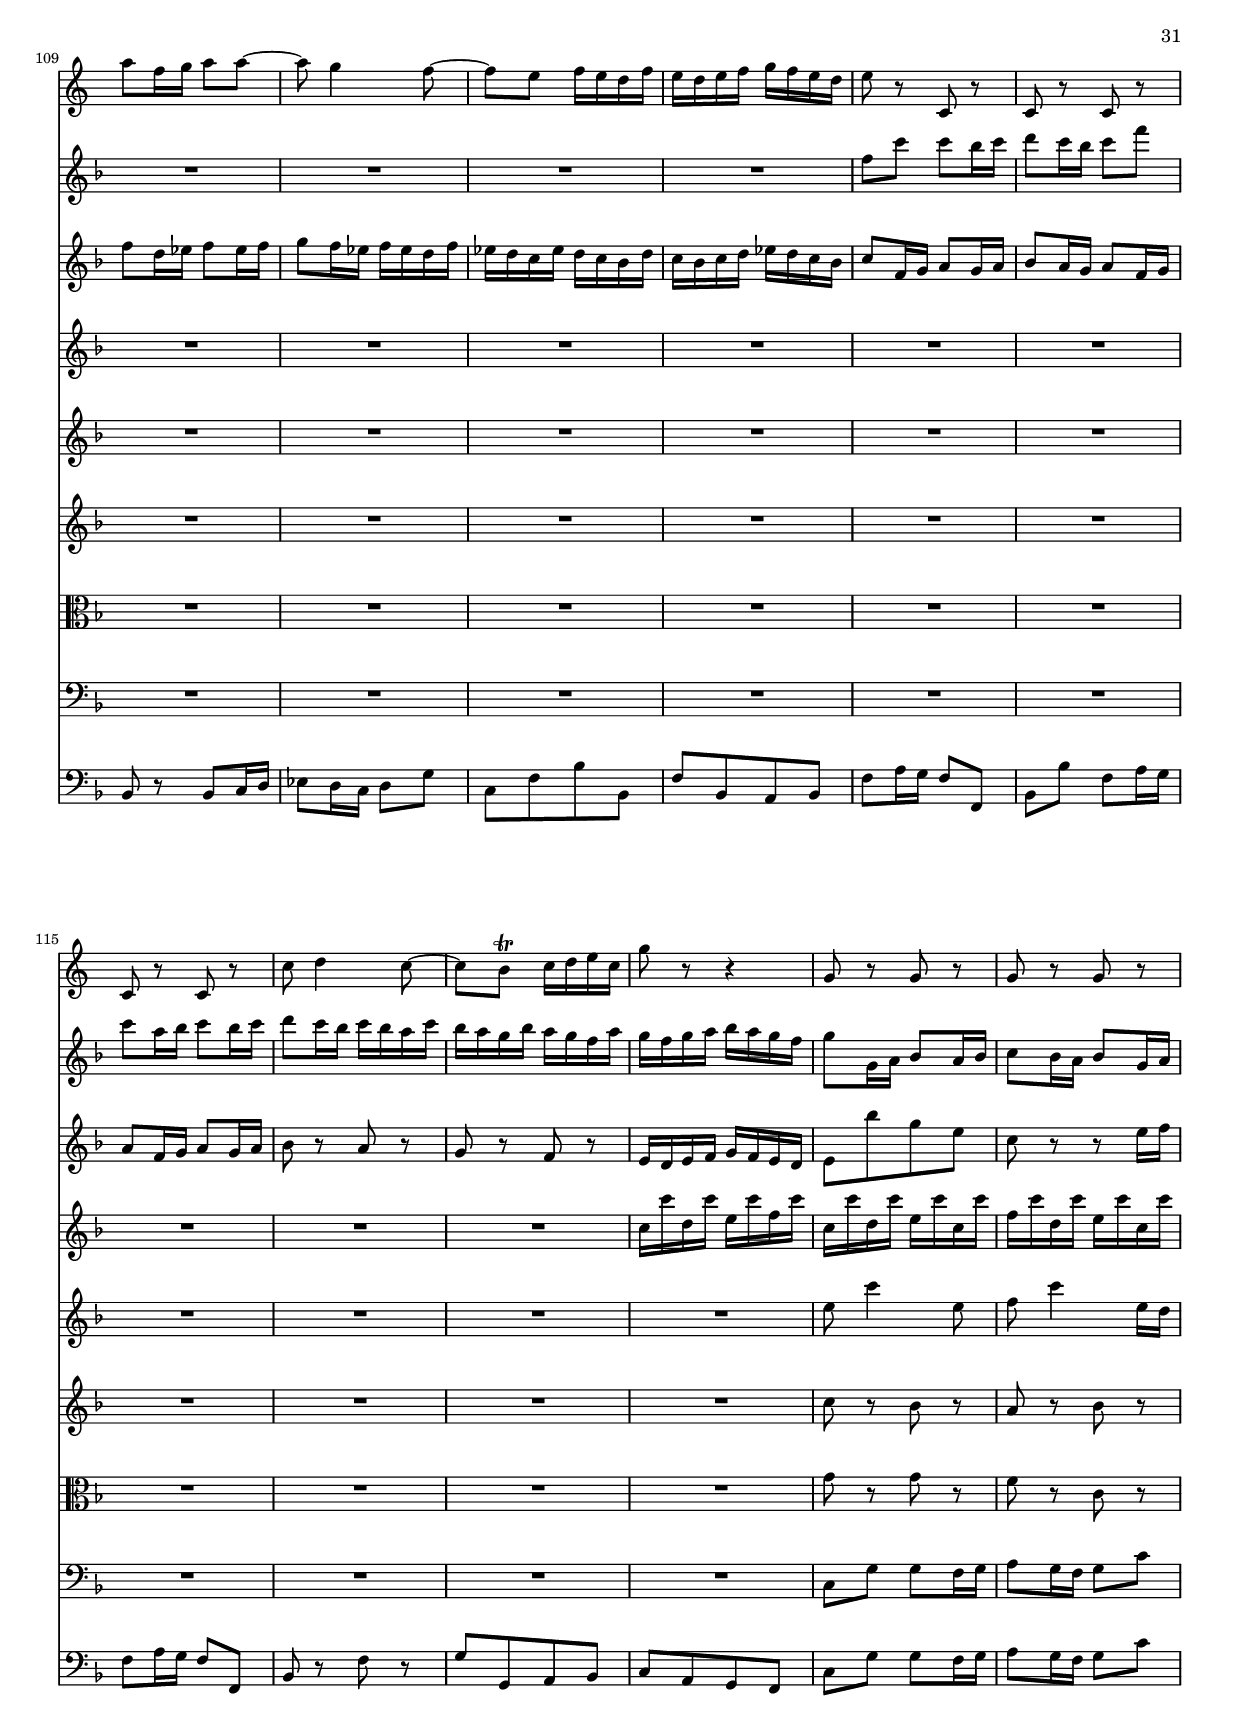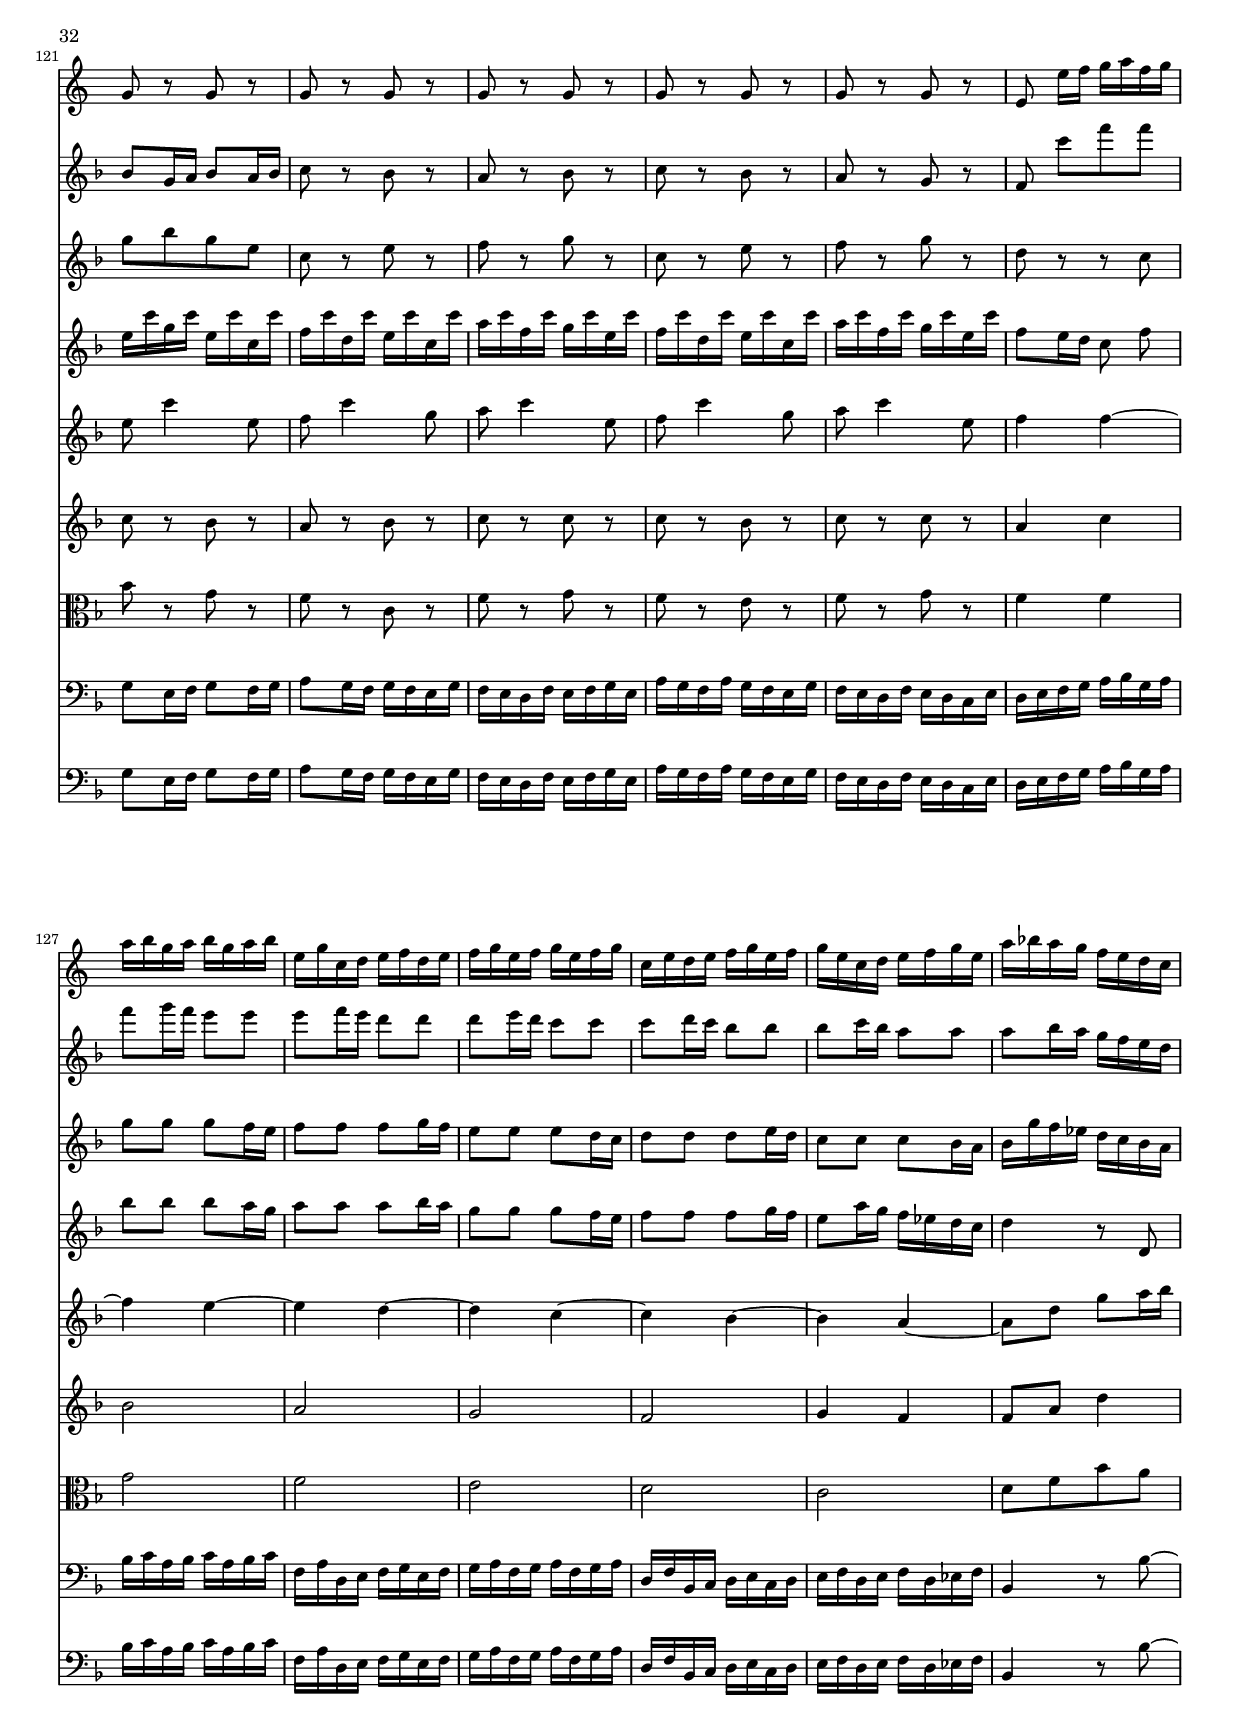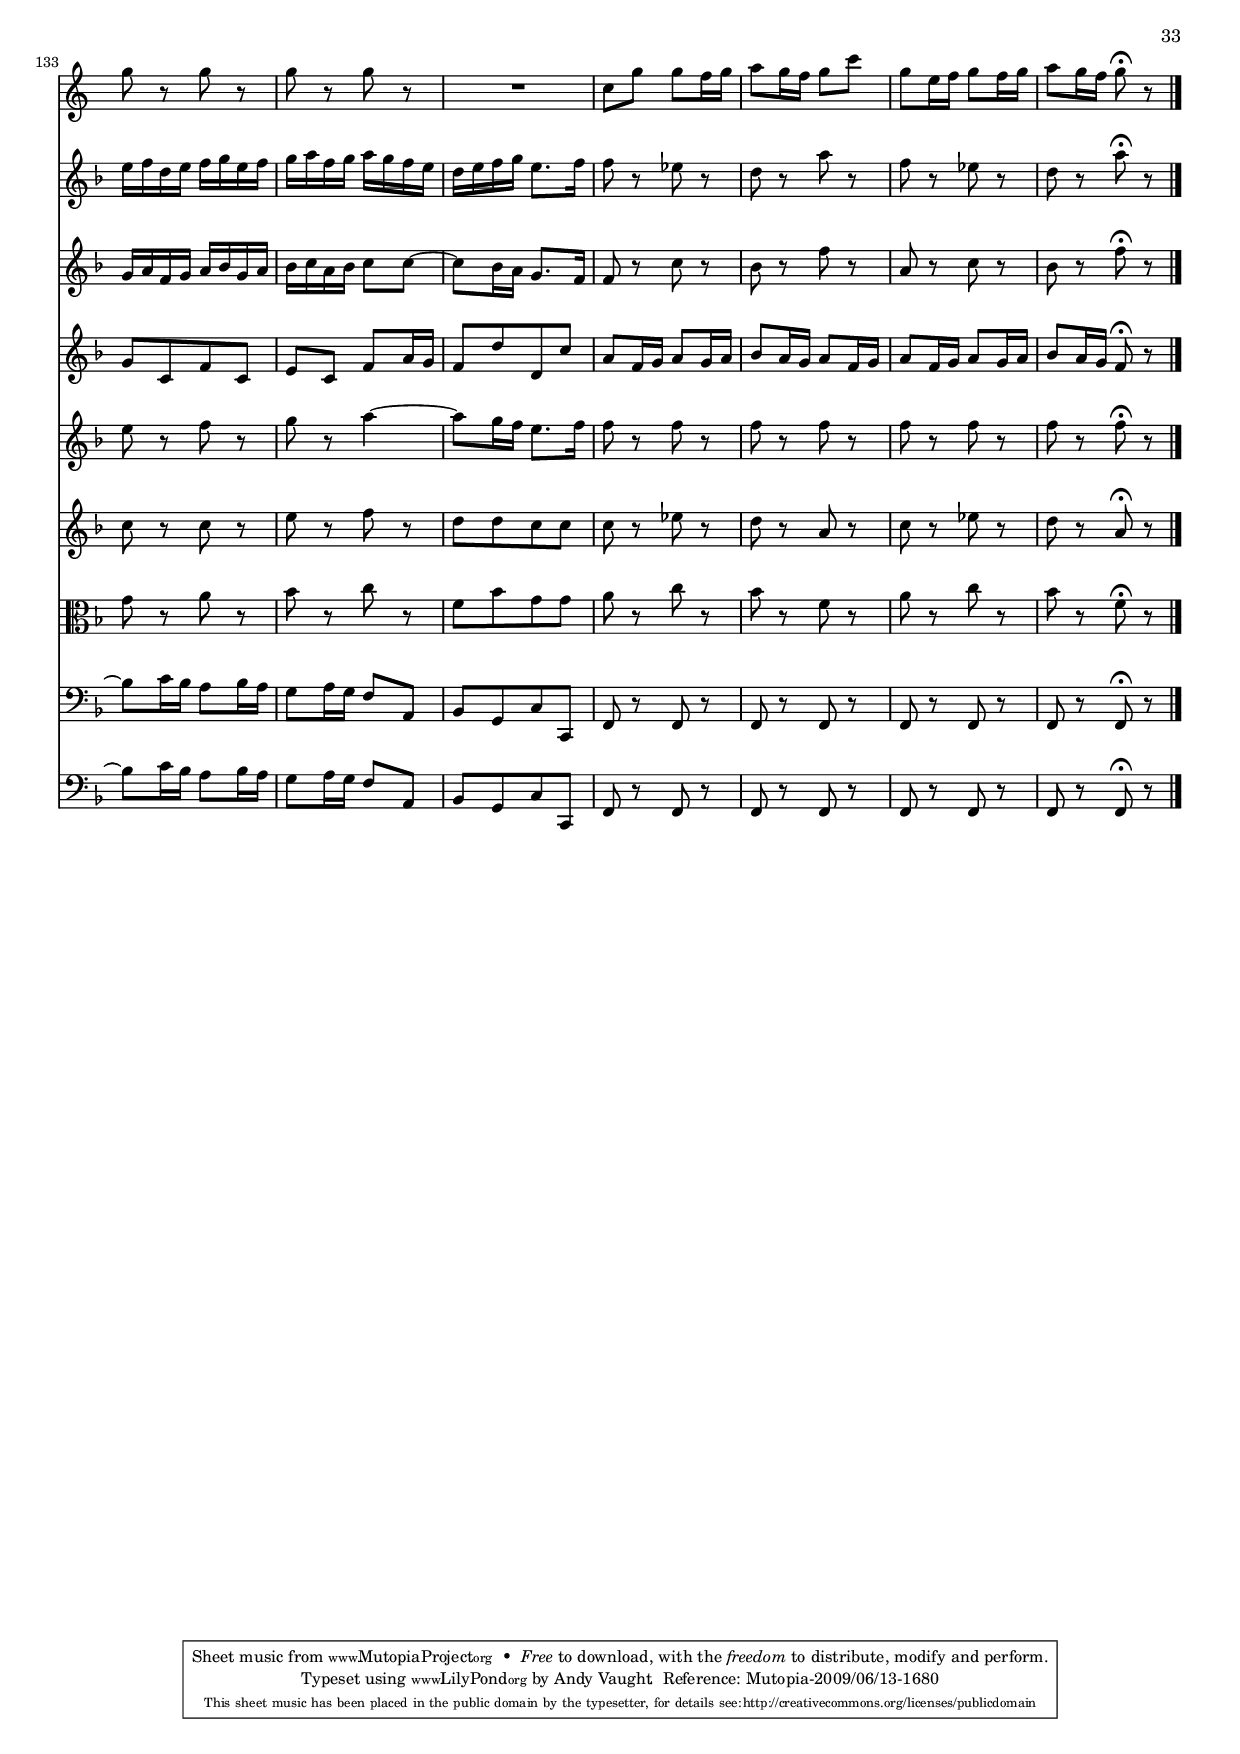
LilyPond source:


#(set-global-staff-size 16)

\include "english.ly"

\version "2.10.29"

piano = \markup{\italic piano}
pianoparen = \markup{\italic (piano)}
forte = \markup{\italic forte}
forteparen = \markup{\italic (forte)}
pianissimo = \markup{\italic pianissimo}
pianissimoparen = \markup{\italic (pianissimo)}
tasto = \markup{\italic \line{Tasto solo}}


\header {
  title = \markup \center-align { "Brandenburg Concerto No. 2" }
  composer = \markup { "Johann Sebastian Bach" }
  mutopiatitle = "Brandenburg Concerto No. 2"
  subtitle = \markup{ \center-align { "BWV 1047"} }
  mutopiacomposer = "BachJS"
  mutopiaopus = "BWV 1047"
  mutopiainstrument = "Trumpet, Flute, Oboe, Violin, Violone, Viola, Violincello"
  date = "1717-1723?"
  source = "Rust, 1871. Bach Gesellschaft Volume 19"
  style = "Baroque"
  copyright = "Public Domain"
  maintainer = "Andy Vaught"
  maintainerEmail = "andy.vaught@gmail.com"

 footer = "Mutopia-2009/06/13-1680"
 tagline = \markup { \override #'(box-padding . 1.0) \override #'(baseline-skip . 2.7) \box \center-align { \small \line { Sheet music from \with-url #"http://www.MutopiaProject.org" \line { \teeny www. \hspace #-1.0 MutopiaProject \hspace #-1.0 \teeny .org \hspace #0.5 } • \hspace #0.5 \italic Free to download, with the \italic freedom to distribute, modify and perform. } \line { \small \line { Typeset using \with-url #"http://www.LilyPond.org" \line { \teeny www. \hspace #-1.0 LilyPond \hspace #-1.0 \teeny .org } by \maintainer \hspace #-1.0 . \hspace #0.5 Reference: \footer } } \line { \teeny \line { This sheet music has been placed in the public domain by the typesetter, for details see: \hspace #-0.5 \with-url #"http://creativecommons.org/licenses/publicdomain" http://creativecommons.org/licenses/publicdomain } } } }
}



%%%%%% First movement, Allegro %%%%%%%%%%%%%%%%%%%%%%%%%%%%%%%%%%%%%%%%%%%

Amovement = \markup{\bold\large "I - Allegro"}

Atromba = \new Voice { \relative c' {
  \clef treble
  \time 2/2
  \key c \major
  \transposition f
  \set Staff.midiInstrument = "Trumpet"
  \set Staff.instrumentName = \markup{ \bold Tromba. }

  \partial 8*1 c8

% Page 3

%{ 1 %}  e g e c  e g c g
%{ 2 %}  e g e c  e[ g]   c16 d e f
%{ 3 %}  g8 g g g g2 \trill ~
%{ 4 %}  g2. r8 c,8
%{ 5 %}  c g g e  e c c c'
%{ 6 %}  c g g e  e[ c] c g'16 g
%{ 7 %}  g4 r8 g16 g  g4 r8 g16 g
%{ 8 %}  g8[ c16 g] e c g'8 e4 r4
%{ 9 %}  r1

% Page 4

%{ 10 %}  r2 r4 r8 c
%{ 11 %}  e g e c  e g c g
%{ 12 %}  e g e c  e g c r
%{ 13 %}  r1
%{ 14 %}  r2 r4 r8 g
%{ 15 %}  g'16[ a b a]  g[ a b a]  g[ fs g a]  b[ c b a]
%{ 16 %}  g[ a b a]  g[ a b a]  g8 g, r4
%{ 17 %}  r1
%{ 18 %}  r2 r4 r8 g
%{ 19 %}  g'16[ a b a]  g[ a b a]  g[ fs g a]  b[ c b a]

% Page 5

%{ 20 %}  g[ a b a]  g[ a b a]  g8 g, r d'         
%{ 21 %}  e16[ fs e fs]  fs8. \trill e32 fs32 g16[ fs g a]  g[ fs e d]
%{ 22 %}  e[ d e g]  fs[ e d c]  d8 g, r d'16 d    
%{ 23 %}  d4 r8 d16 d d4 r8 d16 d                  
%{ 24 %}  d4 r8 d16 d d4 r8 d8                     
%{ 25 %}  d8[ g16 fs]  g8 d  d[ b'16 a16] b8 d,8   
%{ 26 %}  d8[ g16 fs] g8 d8 d[ b'16 a] b8 r8       
%{ 27 %}  r d,16[ e]  d8 g fs[ d16 e] d8 g         
%{ 28 %}  g, r8 r4 r4 r8 g'8                       
%{ 29 %}  a16[ b a b]  b8. \trill a32 b            

% Page 6

%{ 30 %}  c8[ c,16 d]  e[ f g e]  a[ f d f]  g,[ d' g f]  e[ f g e]  c8 e
%{ 31 %}  e1 \trill ~
%{ 32 %}  e2 r8 e a e
%{ 33 %}  f2 ~ f8 d g d
%{ 34 %}  e2 ~ e8 c f c
%{ 35 %}  d2 \trill ~ d8 c16 d e8[ d]
%{ 36 %}  c[ a'16 gs]  a8 e  e[ c'16 b] c8 e,
%{ 37 %}  e[ a16 gs]  a8 e  e[ c'16 b] c8 r
%{ 38 %}  r e,,16[ e] e8 r8 r8 e16[ e] e8 r

% Page 7

%{ 39 %}  r e16[ e] e8 e8 c4 r8 e'8            
%{ 40 %}  e[ c16 d] e8[ c16 d] e8 a e a        
%{ 41 %}  e[ c16 d] e8[ c16 d] e8 a e[ a16 g]  
%{ 42 %}  fs[ e d e]  fs[ e d e]  fs[ g fs e]  d[ e d e]
%{ 43 %}  fs[ e d e]  fs[ e d e]  fs[ g fs e]  d8 r8
%{ 44 %}  r1                                   
%{ 45 %}  r2 r4 r8 g,                          
%{ 46 %}  c g e g  c, g' e g                   

% Page 8

%{ 47 %}  c g e g  c,4 r8 g'16 g              
%{ 48 %}  g4 r8 g16 g g4 r8 g16 g             
%{ 49 %}  g4 r8 g16 g g4 r4                   
%{ 50 %}  r8 c, e g  c g e c                  
%{ 51 %}  e'8(^\piano e e e) e( e e e)        
%{ 52 %}  a( a a a) a( a a a)                 
%{ 53 %}  a16[ b c b]  a[ b a g]  fs[ g a g]  fs[ g a b]
%{ 54 %}  e,8 r8 r4 r2                        
%{ 55 %}  g,8 bf16^\forte bf  g8[ e'16 d]  c8[ g'16 f]  e[ d c bf!]

% Page 9

%{ 56 %}  c8[ f16 e]  f8 c  c[ a'16 g] a8 c,
%{ 57 %}  c[ f16 e]  f8 c  c[ a'16 g a8] c,16 c
%{ 58 %}  c4 r8 c,16 c c4 r8 c'16 c
%{ 59 %}  f[ g f g] g8. f16 f4 r4
%{ 60 %}  r1
%{ 61 %}  r1
%{ 62 %}  r1
%{ 63 %}  r1
%{ 64 %}  r1
%{ 65 %}  r2 r4 r8 d

% Page 10

%{ 66 %}  e16[ fs e fs]  fs8. \trill e32 fs  g16[ fs g a]  g[ a bf g]
%{ 67 %}  a[ bf a g]  fs[ e d c]  bf[ c d bf g8] g
%{ 68 %}  bf d bf g  bf d g d
%{ 69 %}  bf d bf g  bf d g r
%{ 70 %}  r8 d16[ d] d8 r8 r d16[ d] d8 r
%{ 71 %}  r d16[ d] d8 r r d16[ d] d8 r
%{ 72 %}  r8 f8(^\piano f f) f( f f f)
%{ 73 %}  e c,[_\forte e g] c[ g e c]

% Page 11

%{ 74 %}  e'(_\piano e e e) e( e e e)
%{ 75 %}  f[ _\forte d16 e]  f8[ d16 e] f8 a f a
%{ 76 %}  f[ d16 e]  f8[ d16 e] f8 a[ d a]
%{ 77 %}  bf4 r4 r8 g c g
%{ 78 %}  a4 r4 r8 f bf f
%{ 79 %}  g4 r4 r8 e a g
%{ 80 %}  f d f a  d a f a
%{ 81 %}  f d f a  d a f d

% Page 12

%{ 82 %}  r1
%{ 83 %}  r2 r4 r8 d16 e
%{ 84 %}  f[ e d e]  f[ e d e]  f[ g f e]  d[ e d e]
%{ 85 %}  f[ e d e]  f[ e d e]  f[ g f e]  d8 r8
%{ 86 %}  r8 e,( e e ) e ( e e e)
%{ 87 %}  e( e e e e4) r4
%{ 88 %}  r4 r8 e' e[ c16 d]  e8[ c16 d]
%{ 89 %}  e8 a e a  e[ c16 d] e8 a
%{ 90 %}  f a f a  g d g d
%{ 91 %}  e g e g  fs16[ g fs g]  a[ g fs e]

% Page 13

%{ 92 %}  a8( _\pianoparen a a) fs  g( g g) e
%{ 93 %}  fs16[ e fs g]  a[ g fs a]  g[ a b g] e8 r
%{ 94 %}  r4 r8 g ^\forteparen g[ e16 fs]  g8[ e16 fs]
%{ 95 %}  g8 b g b  g[ d16 fs]  d8 e
%{ 96 %}  e g e g   d fs d fs
%{ 97 %}  d fs d fs  c e c e
%{ 98 %}  c e c a'  fs r8 r e
%{ 99 %}  e r8 r4 r r8 e

% Page 14

%{ 100 %}  e r8 r4 r2                               
%{ 101 %}  r1                                       
%{ 102 %}  r2 r4 r8 c                               
%{ 103 %}  g[ e16 c]  g'8[ e16 c]  g'8 c g c        
%{ 104 %}  g[ e16 c]  g'8[ e16 c]  g'8[ c g] g16 g  
%{ 105 %}  g4 r8 g16 g g4 r8 g16 g                  
%{ 106 %}  g4 r8 g16 g g4 r4                        
%{ 107 %}  c8( _\piano c c c)  c( c c c)             
%{ 108 %}  d( d d d)  d( d d d)                     

% Page 15

%{ 109 %}  d_\forte g, d' d  g d d g,                   
%{ 110 %}  e(_\piano e e e)  e( e e e)                  
%{ 111 %}  e( e e e)  e( e e e)                          
%{ 112 %}  c( c c c)  c( c c c)                          
%{ 113 %}  g'[_\forteparen d'16 c]  d8 g,  g[ g'16 f]  g8 g,  
%{ 114 %}  g[ d'16 c]  d8 g, g[ g'16 f]  g8[ c,16 d]     
%{ 115 %}  c8 g g e  e c c c'                            
%{ 116 %}  c g g e  e c c g'16[ g]                       
%{ 117 %}  g8 r r g16 g g8 r r g16 g                     
%{ 118 %}  g8[ c16 g]  e[ c g'8] e4. \fermata            
  \bar "|."

\pageBreak
}}



ucirc = #(ly:export (ly:wide-char->utf-8 #x00FB))
agrave = #(ly:export (ly:wide-char->utf-8 #x00E0))


Aflute = \new Voice { \relative c' {
  \clef treble
  \time 2/2
  \key f \major
  \set Staff.midiInstrument = "Flute"
  \set Staff.instrumentName =
     \markup{\bold\center-align { Flauto.
     \line{(Fl{\hspace #-1.2 \ucirc \hspace #-1.2 }te \agrave bec.)} } }

  \partial 8*1 f'8

% Page 3

%{ 1 %}  c[ a16 bf] c8[ a16 bf] c8 f c f                
%{ 2 %}  c[ a16 bf] c8[ a16 bf] c8[ f c] f              
%{ 3 %}  g16[ f g a]  bf[ a bf a] g[ f e d] c[ f e f]   
%{ 4 %}  g[ f g a]  bf[ a bf a] g[ f e d] c[ bf a g]    
%{ 5 %}  f8[ a16 g] f8[ c'16 bf16] a8 f' c16[ bf a g]   
%{ 6 %}  f8[ a16 g] f8[ c'16 bf16] a8 f' c16[ d e f]    
%{ 7 %}  g[ a bf g] a[ f c f] g[ a bf g] a[ f c'8-|] 
%{ 8 %}  bf16[( a) g( f)] c8 e \trill f[ e16 d] c[ bf a g]
%{ 9 %}  f8 r r4 r2

% Page 4

%{ 10 %}  r2 r4 r8 f'
%{ 11 %}  c[ a16 bf] c8[ a16 bf] c8[ f c f]
%{ 12 %}  c[ a16 bf] c8[ a16 bf] c8[ f c] r
%{ 13 %}  r1                                         
%{ 14 %}  r2 r4 r8 a'
%{ 15 %}  g[ e16 f] g8[ e16 f] g8 c g c
%{ 16 %}  g[ e16 f] g8[ e16 f] g8[ c g] g
%{ 17 %}  a16[ b a b]  b8.[ \trill a32 b] c8[ c,16 d] e[ f g e]
%{ 18 %}  a[ f d f]  b,[ d g f]  e[ f g e c8] c'
%{ 19 %}  g[ e16 f] g8[ e16 f] g8[ c g c]

% Page 5

%{ 20 %}  g[ e16 f] g8[ e16 f] g8 c g16[ c e, c']
%{ 21 %}  f,[ c' f, c']  f,[ d' f, d'] g,[ e' g, e'] g,[ c g c]
%{ 22 %}  f,[ c' f, c']  f,[ b f b]  c[ g d g]  c,[ d e c]
%{ 23 %}  d[ c d e]  f[ e f e]  d[ c b a]  g[ c b c]
%{ 24 %}  d[ c d e]  f[ e f e]  d[ c b a g8]  c'
%{ 25 %}  c-.  g-. g-. e-.  e c c c'
%{ 26 %}  c g g e  e c c g'
%{ 27 %}  d16[ e f d]  e[ c g c] d[ e f d] e[ c g'8-|]
%{ 28 %}  f16[( e d c)] g8 b c4 r8 f
%{ 29 %}  f r g r  a r r f

% Page 6

%{ 30 %}  f r e r f r r d16 e
%{ 31 %}  f[ g a g]  f[ g a g]  f[ g f e]  d[ cs d e]
%{ 32 %}  f[ g a g]  f[ g a g]  f[ g f e]  d[ e d c]
%{ 33 %}  bf[ a bf c]  d[ c d bf]  e[ d e f]  g[ f g e]
%{ 34 %}  a[ g a bf]  c[ bf c a]  d[ cs d e]  f[ e f d]
%{ 35 %}  g8. f16  e[ d cs b]  a8. g16  f[ e d cs]
%{ 36 %}  d8[ f16 e]  d8[ a'16 g]  f8 d'  a16[ g f e]
%{ 37 %}  d8[ f16 e]  d8[ a'16 g]  f8 d'  a,16[ b cs d]
%{ 38 %}  e[ f g e]  f[ d a d]  e[ f g e]  f[ d a'8-|]

% Page 7

%{ 39 %}  g16[( f e d)]  a8 cs  d16[ f g a]  b[ cs d e]
%{ 40 %}  f[ e d e]  f[ e d e]  f[ g f e]  d[ cs d e]
%{ 41 %}  f[ e d e]  f[ e d e]  f[ g f e d8] d
%{ 42 %}  d[ b16 c]  d8[ b16 c]  d8 g d g
%{ 43 %}  d[ b16 c]  d8[ b16 c]  d8 g g,  g'16[ f]
%{ 44 %}  e[ d c d]  e[ d c d]  e[ f e d]  c[ b c d]
%{ 45 %}  e[ d c d]  e[ d c d]  e[ f e d c8] c
%{ 46 %}  c[ a16 bf]  c8[ a16 bf]  c8[ f c f]

% Page 8

%{ 47 %}  c8[ a16 bf]  c8[ a16 bf]  c8 f c a
%{ 48 %}  g16[ f g a]  bf[ a bf a]  g[ f e d]  c[f e f]
%{ 49 %}  g[ f g a]  bf[ a bf a]  g[ f e d]  c[ d c bf]
%{ 50 %}  a8  c'16[_\piano bf]  a[ bf a g]  f[ c d e]  f[ g a bf]
%{ 51 %}  c[ d ef d]  c[ d c bf]  a[ g fs g]  a[ bf c d]
%{ 52 %}  g,8[_\forte b16 a]  g8[ d'16 c]  b8 g' d16[ c b a]
%{ 53 %}  gs8(_\piano gs gs gs) gs( gs gs gs)
%{ 54 %}  a16[ cs e d]  cs[ d cs b]  a[ e f g]  a[ b! cs! d] 
%{ 55 %}  ef[ f g f]  ef[ d c! bf]  a[ bf a g]  f[ ef d c]

% Page 9

%{ 56 %}  bf8 r8 r4 r8 bf'_\forte bf f 
%{ 57 %}  f d d bf  bf bf' bf f
%{ 58 %}  c16[ d ef c]  d[ bf f bf]  c[ d ef c]  d[ bf f'8-|]
%{ 59 %}  ef16[( d c bf)]  f8 a8 bf4 r8 f'8
%{ 60 %}  g16[ a g a]  a8.[ \trill g32 a]  bf8[ bf,16 c]  d[ ef g d]
%{ 61 %}  g[ ef c ef]  a,[ c f ef]  d[ ef f d]  bf[ c d bf]
%{ 62 %}  g[ c g c]  a[ c a c]  bf[ d bf d]  bf[ g' bf, g']
%{ 63 %}  a,[ g' a, g']  a,[ fs' a, fs'] g8 g, r bf'
%{ 64 %}  bf[( af)] r8 af af([ g]) r ef
%{ 65 %}  ef( d) r f f[( ef)] r ef'

% Page 10

%{ 66 %}  ef( d) r d d( c) r g
%{ 67 %}  af f d b'  g c r g16 f
%{ 68 %}  ef[ d c d]  ef[ f g f]  ef[ d ef f]  g[ af g f]
%{ 69 %}  ef[ d c d]  ef[ f g f]  ef[ d ef f]  g[ f g a!]
%{ 70 %}  b[ a b c]  d[ c d ef]  f[ ef d c]  b![ a g a]
%{ 71 %}  b[ a b c]  d[ c d ef]  f[ ef d c]  b![ a b g]
%{ 72 %}  c8 c,[ e! g]  c[ g e c]
%{ 73 %}  f[ a16 g]  f8[ c'16 bf]  a8 f'  c16[ bf a g]

% Page 11

%{ 74 %}  fs8(_\piano fs fs fs) fs[( fs fs)] d'_\forte
%{ 75 %}  d1 ~
%{ 76 %}  d2 ~ d8 d, r g16 bf
%{ 77 %}  c,[ bf' c, bf']  c,[ bf' c, bf']  c,[a' c, a']  c,[a' c, a']
%{ 78 %}  bf,[ a' bf, a']  bf,[ a' bf, a']  bf,[ g' bf, g']  bf,[ g' bf, g']
%{ 79 %}  a,[ g' a, g']  a,[ g' a, g']  a,[fs' a, fs']  a,[ fs' a, fs']
%{ 80 %}  g,[ bf' d c]  bf[ c bf a]  g[ a bf c]  bf[ a g fs]
%{ 81 %}  g[ bf d c]  bf[ c bf a]  g[ a bf c]  d[ g, fs g]

% Page 12

%{ 82 %}  a[ bf c a]  bf[ g d g]  a[ bf c a]  bf[ g d'8-|]
%{ 83 %}  c16[( bf) a( g)] d8 fs g4 r8 d
%{ 84 %}  g16[ a bf a]  g[ a bf a]  g[ fs g a] bf[ c bf a]
%{ 85 %}  g[ a bf a]  g[ a bf a]  g[ a g f]  e[ f e d]
%{ 86 %}  cs[ b a b]  cs[ b a b]  cs[ b cs d]  e[ d e f]
%{ 87 %}  g[ f e f]  g[ f e f]  g[ a g f]  e[ g f e]
%{ 88 %}  f[ g a g]  f[ g a g]  f[ e d e]  f[ e d e]
%{ 89 %}  f[ g a g]  f[ g a g]  f[ e d e f8] a
%{ 90 %}  d16[ c bf c]  d[ c bf a] g8 r r g
%{ 91 %}  c16[ bf a bf]  c[ bf a g] f8 r r f

% Page 13

%{ 92 %}  e8(_\piano e e e)  e( e e e)
%{ 93 %}  d b( b b) c4 r8 c_\forte
%{ 94 %}  c[ a16 b]  c8[ a16 b]  c8 e c e
%{ 95 %}  c[ a16 b]  c8[ a16 b]  c8 e a e
%{ 96 %}  f2 ~ f8 d g d
%{ 97 %}  e2 ~ e8 c f c
%{ 98 %}  d2 ~ d8 b e d
%{ 99 %}  c[ e16 d]  e8[ a16 gs]  a8[ e16 d16]  e8[a,16 b]

% Page 14

%{ 100 %}  c8 a  a[ a'16 gs]  a8[ e16 d] e8 r
%{ 101 %}  r e'16 f e8[ a,]  gs8[ e'16 f]  e8[ a,16 gs]
%{ 102 %}  a8.[ b16]  b8.[ a16] a4 r8 f'
%{ 103 %}  c[ a16 bf!]  c8[ a16 bf]  c8 f c f
%{ 104 %}  c[ a16 bf]  c8[ a16 bf]  c8[ f c] f,
%{ 105 %}  g16[ f g a]  bf[ a bf a]  g[ f e d]  c[ f e f]
%{ 106 %}  g[ f g a]  bf[ a bf a]  g[ f e d]  c8 c
%{ 107 %}  d16[_\piano ef f ef]  d[ ef d c]  bf[ f g af]  bf[ c d ef!]
%{ 108 %}  f[ g af g]  f[ g f ef]  d[ c b c]  d[ ef! f g]

% Page 15

%{ 109 %}  c,8[_\forte e!16 d]  c8[ g'16 f]  e8 c'  g16[ f e d]
%{ 110 %}  cs8(_\piano cs cs cs) cs( cs cs cs)
%{ 111 %}  d16[ fs a g]  fs[ g fs e]  d[ a bf c]  d[ e fs! g]
%{ 112 %}  af8[_\forte f!16 ef]  d8[ af'16 g]  f8[ d'16 c]  b[ a g f]
%{ 113 %}  e!8 bf'! bf g  g e e g
%{ 114 %}  g bf bf g  g e e c
%{ 115 %}  f,[ a16 g]  f8 [ c'16 bf]  a8 f'  c16[ bf a g]
%{ 116 %}  f8[ a16 g]  f8 [ c'16 bf]  a8 f'  c16[ d e f]
%{ 117 %}  g[ a bf g]  a[ f c f]  g[ a bf g]  a[ f c'8-|]
%{ 118 %}  bf16[( a) g( f)] c8 e f4. \fermata
           \bar "|."
\pageBreak
}}


Aoboe = \new Voice { \relative c' {
  \clef treble
  \time 2/2
  \key f \major
  \set Staff.midiInstrument = "Oboe"
  \set Staff.instrumentName = \markup{\bold Oboe.}

  \partial 8*1 f'8

% Page 3

%{ 1 %}  c[ a16 bf] c8[ a16 bf] c8 f c f
%{ 2 %}  c[ a16 bf] c8[ a16 bf] c8[ f c] f
%{ 3 %}  g16[ f g a]  bf[ a bf a] g[ f e d] c[ f e f]
%{ 4 %}  g[ f g a]  bf[ a bf a] g[ f e d] c[ bf a g]
%{ 5 %}  f8[ a16 g] f8[ c'16 bf16] a8 f' c16[ bf a g]
%{ 6 %}  f8[ a16 g] f8[ c'16 bf16] a8 f' c16[ d e f]
%{ 7 %}  g[ a bf g] a[ f c f] g[ a bf g] a[ f c'8-|]
%{ 8 %}  bf16[( a) g( f)] c8 e \trill f[ e16 d] c[ bf a g]
%{ 9 %}  f8 r r4 r2

% Page 4

%{ 10 %}  r2 r4 r8 f'
%{ 11 %}  c[ a16 bf] c8[ a16 bf] c8[ f c f]
%{ 12 %}  c[ a16 bf] c8[ a16 bf] c8[ f c] c
%{ 13 %}  d16[ e d e]  e8.[ \trill d32 e]  f8[ f,16 g]  a[ bf c a]
%{ 14 %}  d[ bf g bf]  e,[ g c bf]  a[ bf c a f8] a'
%{ 15 %}  g[ e16 f]  g8[ e16 f]  g8 c g c
%{ 16 %}  g[ e16 f]  g8[ e16 f]  g8 c  g16[ c, e, c']
%{ 17 %}  f,[ c' f, c']  f,[ d' f, d']  g,[ e' g, e']  g,[ c g c]
%{ 18 %}  f,[ c' f, c']  f,[ b f b]  c[ d e c]  g[ c e c]
%{ 19 %}  g'8[ e16 f]  g8[ e16 f]  g8 c g c

% Page 5

%{ 20 %}  g[ e16 f]  g8[ e16 f]  g8 c g r
%{ 21 %}  r1
%{ 22 %}  r2 r4 r8 c,
%{ 23 %}  d16[ c d e]  f[ e f e]  d[ c b a]  g[ c b c]
%{ 24 %}  d[ c d e]  f[ e f e]  d[ c b a]  g[ f e d]
%{ 25 %}  c8[ e16 d]  c8[ g'16 f]  e8 c'  g16[ f e d]
%{ 26 %}  c8[ e16 d]  c8[ g'16 f]  e8 c'  g16[ a b c]
%{ 27 %}  d16[ e f d]  e[ c g c] d[ e f d] e[ c g'8-|]
%{ 28 %}  f16[( e d c)] g8 b c4 r8 f
%{ 29 %}  d r  bf! r  c r  r c

% Page 6

%{ 30 %}  bf r  g r  f r  r f
%{ 31 %}  f[ d16 e]  f8[ d16 e]  f8 a f a
%{ 32 %}  f[ d16 e]  f8[ d16 e]  f8 a f r
%{ 33 %}  r d' g d  e2 ~
%{ 34 %}  e8 c f c d2 ~
%{ 35 %}  d8 b e b  cs4. \trill d16 e
%{ 36 %}  f8 a, a f  f d d d'
%{ 37 %}  d a a f  f[ d d] a''
%{ 38 %}  e16[ f g e]  f[ d a d]  e[ f g e]  f[ d a'8-|]

% Page 7

%{ 39 %}  g16[( f e d)]  a8 cs  d8[ c16 bf]  a[ g f e]
%{ 40 %}  d[ e f e]  d[ e f e]  d[ e d e]  f[ g f e]
%{ 41 %}  d[ e f e]  d[ e f e]  d[ e d e]  f[ g a fs]
%{ 42 %}  g[ a b a]  g[ a b a]  g[ fs g a]  b[ c b a]
%{ 43 %}  g[ a b a]  g[ a b a]  g[ a b c d8] g
%{ 44 %}  g8[ e16 f]  g8[ e16 f]  g8 c g c
%{ 45 %}  g8[ e16 f]  g8[ e16 f]  g8 c r c,
%{ 46 %}  c[ f16 e]  f8 c  c[ c'16 bf]  c8 c,

% Page 8

%{ 47 %}  c [f16 e]  f8 c8  c[ c'16 bf]  c8 f,
%{ 48 %}  g16[ f g a]  bf[ a bf a]  g[ f e d]  c[f e f]
%{ 49 %}  g[ f g a]  bf[ a bf a]  g[ f e d]  c[ bf a bf]
%{ 50 %}  c8(_\piano c c c)  c( c c c)
%{ 51 %}  a_\forte[ c16 bf]  a8[ ef'16 d]  c8 a'  d,16[ c bf a]
%{ 52 %}  b8 g b d  g d b g 
%{ 53 %}  b_\piano( b b )b  b( b b b)
%{ 54 %}  a_\forte[ cs16 b]  a8[ e'16 d]  cs8 a'  e16[ d cs! b!]
%{ 55 %}  a8_\piano( a a a) a[( a a)] f'_\forte

% Page 9

%{ 56 %}  d[ bf16 c]  d8 bf'  bf f f d
%{ 57 %}  d bf bf bf'  bf[ f f] f
%{ 58 %}  c16[ d ef c]  d[ bf f bf]  c[ d ef c]  d[ bf f'8-|]
%{ 59 %}  ef16[( d c bf)]  f8 a8 bf4 r4
%{ 60 %}  r1
%{ 61 %}  r1
%{ 62 %}  r1
%{ 63 %}  r2 r4 r8 bf
%{ 64 %}  c16[ d c d]  d8.[ \trill c32 d]  ef8[ ef,16 f]  g[ af bf g]
%{ 65 %}  c[ af f af]  d,[ f bf af]  g[ af bf g]  ef[ f g ef]

% Page 10

%{ 66 %}  c[ f c f]  d[ f d f]  ef[ g ef g]  ef[ c' ef, c']
%{ 67 %}  d,[ c' d, c']  d,[ b' d, b']  c8 c,  r c'
%{ 68 %}  g[ ef16 f]  g8[ ef16 f]  g8 c g c
%{ 69 %}  g[ ef16 f]  g8[ ef16 f]  g8 c g16[ a b c]
%{ 70 %}  d[ c d ef]  f[ ef f ef]  d[ c b a]  g[ c b c]
%{ 71 %}  d[ c d ef]  f[ ef f ef]  d[ c b a]  g[ f ef d]
%{ 72 %}  c8 [e!16 d]  c8[ g'16 f]  e8 c'  g16[ f e d]
%{ 73 %}  c_\piano[a' c bf]  a[ bf a g]  f[ c d e] f[ g a bf]

% Page 11

%{ 74 %}  c[ d ef d]  c[ d c bf]  a[ bf a g]  fs[ a bf c]
%{ 75 %}  d8_\forte[ bf16 c]  d8[ bf16 c]  d8 g d g
%{ 76 %}  d8[ bf16 c]  d8[ bf16 c]  d8 g d r
%{ 77 %}  r g c g a2 ~
%{ 78 %}  a8 f bf f g2 ~
%{ 79 %}  g8 e a e  fs4. \trill g16 a
%{ 80 %}  bf8[ g16 fs]  g8 d  d[ bf'16 a]  bf8 d,
%{ 81 %}  d[ g16 fs]  g8 d  d[ bf'16 a] bf8 r

% Page 12

%{ 82 %}  r d,16 ef  d8[ g]  fs[ d16 ef]  d8 a'
%{ 83 %}  d,[ c16 bf]  a8 d  bf16[ a g a]  bf[ c d8]
%{ 84 %}  d[ bf16 c]  d8[ bf16 c]  d8 g d g
%{ 85 %}  d[ bf16 c]  d8[ bf16 c]  d8 g g, g
%{ 86 %}  g16[ f e f]  g[ f e f]  g8 cs g cs
%{ 87 %}  cs a e a  cs e a, cs
%{ 88 %}  d16[ e f e] d[ e f e] d[ e f e] d[ e f e]
%{ 89 %}  d[ e f e] d[ e f e] d[ e f e d8] r
%{ 90 %}  r4 r8 d  g16[ f e f]  g[ f e d]
%{ 91 %}  c8 r r c f16[ e d e]  f[ e d c]

% Page 13

%{ 92 %}  b8_\piano( b b ) gs  a( a a)  fs
%{ 93 %}  gs( gs gs gs) e4 r
%{ 94 %}  r r8 e'_\forte e[ c16 d16]  e8[ c16 d16]
%{ 95 %}  e8 a e a  e[ c16 d]  e8 a,
%{ 96 %}  f16[ e f g] a[ g a f]  b[ a b c]  d[ c d b]
%{ 97 %}  e[ d e f]  g[ f g e]  a[ gs a b]  c[ b c a]
%{ 98 %}  d8. c16  b[ a gs fs]  e8. d16  c[ b a gs]
%{ 99 %}  a4 r8  c16 b  a8[ a'16 gs]  a8[ e16 d]

% Page 14

%{ 100 %}  e8[ e16 d]  e8[ c16 b]  a8[ a'16 gs]  a8 e
%{ 101 %}  b16[ c d b]  c[ a e a]  b[ c d b]  c[ a  e'8-|]
%{ 102 %}  d16[( c b a)]  e8 gs a4  r8 f'
%{ 103 %}  c[ a16 bf!]  c8[ a16 bf]  c8 f c f
%{ 104 %}  c[ a16 bf]  c8[ a16 bf]  c8[ f c] f
%{ 105 %}  g16[ f g a]  bf[ a bf a]  g[ f e d]  c[ f e f]
%{ 106 %}  g[ f g a]  bf[ a bf a]  g[ f e d]  c[ bf a g]
%{ 107 %}  f8 bf[ d f]  bf f d bf
%{ 108 %}  d,[  f16 ef]  d8[ af'16 g]  f8 d'  g,16[ f ef d]

% Page 15

%{ 109 %}  e!8_\piano c'( c c)  g( g g g)
%{ 110 %}  g16[ a bf a]  g[ a g f]  e[ f g f]  e[ f g a]
%{ 111 %}  d,8_\forte[ fs16 e]  d8[ a'16 g]  fs8 d'  a16[g fs e]
%{ 112 %}  d8 d'_\piano([ d d)]  d( d d d)
%{ 113 %}  f,_\forte c' e e  g g e bf'
%{ 114 %}  bf g g e  e e c c
%{ 115 %}  f,[ a16 g]  f8 [ c'16 bf]  a8 f'  c16[ bf a g]
%{ 116 %}  f8[ a16 g]  f8 [ c'16 bf]  a8 f'  c16[ d e f]
%{ 117 %}  g[ a bf g]  a[ f c f]  g[ a bf g]  a[ f c'8-|]
%{ 118 %}  bf16[( a g f]) c8 e f4. \fermata
           \bar "|."
\pageBreak
}}


Aviolino = \new Voice { \relative c' {
  \clef treble
  \time 2/2
  \key f \major
  \set Staff.midiInstrument = "Violin"
  \set Staff.instrumentName = \markup{\bold Vionlino.}

  \partial 8*1 f'8

% Page 3

%{ 1 %}  c[ a16 bf] c8[ a16 bf] c8 f c f
%{ 2 %}  c[ a16 bf] c8[ a16 bf] c8[ f c] f
%{ 3 %}  g16[ f g a]  bf[ a bf a] g[ f e d] c[ f e f]
%{ 4 %}  g[ f g a]  bf[ a bf a] g[ f e d] c[ bf a g]
%{ 5 %}  f8[ a16 g] f8[ c'16 bf16] a8 f' c16[ bf a g]
%{ 6 %}  f8[ a16 g] f8[ c'16 bf16] a8 f' c16[ d e f]
%{ 7 %}  g[ a bf g] a[ f c f] g[ a bf g] a[ f c'8-|]
%{ 8 %}  bf16[( a) g( f)] c8 e \trill f4 r8 c
%{ 9 %}  d16[ e d e]  e8.[ \trill d32 e]  f8[ f,16 g]  a[ bf c a]

% Page 4

%{ 10 %}  d[ bf g bf]  e,[ g c bf]  a[ bf c a f8]  f'
%{ 11 %}  c[ a16 bf] c8[ a16 bf] c8[ f c f]
%{ 12 %}  c[ a16 bf] c8[ a16 bf] c8 f  c16[ f a, f']
%{ 13 %}  bf,[ f' bf, f']  bf,[ g' bf, g']  c,[ a' c, a']  c,[ f c f]
%{ 14 %}  bf,[ f' bf, f']  bf,[ e bf e]  f[ g a f]  c[ f a f]
%{ 15 %}  g8[ e16 f]  g8[ e16 f]  g8 c g c
%{ 16 %}  g[ e16 f]  g8[ e16 f]  g8[ c g] r
%{ 17 %}  r1
%{ 18 %}  r2 r4 r8 c
%{ 19 %}  g8[ e16 f]  g8[ e16 f]  g8 c g c

% Page 5

%{ 20 %}  g[ e16 f]  g8[ e16 f]  g8 c g r
%{ 21 %}  r1
%{ 22 %}  r2 r4 r8 c,
%{ 23 %}  d16[ c d e]  f[ e f e]  d[ c b a]  g[ c b c]
%{ 24 %}  d[ c d e]  f[ e f e]  d[ c b a]  g[ f e d]
%{ 25 %}  c8[ e16 d]  c8[ g'16 f]  e8 c'  g16[ f e d]
%{ 26 %}  c8[ e16 d]  c8[ g'16 f]  e8 c'  g16[ a b c]
%{ 27 %}  d16[ e f d]  e[ c g c] d[ e f d] e[ c g'8-|]
%{ 28 %}  f16[( e) d( c)] g8 b c16[ d c bf]  a[ g f ef] 
%{ 29 %}  d[ c bf a]  g[ c bf c]  a[ c d e]  f[ ef d c]

% Page 6

%{ 30 %}  bf[ f' e! f]  c[ e d e]  f[ c a c]  f[ c  a'8]
%{ 31 %}  a[ f16 g]  a8[ f16 g]  a8 d a d
%{ 32 %}  a[ f16 g]  a8[ f16 g]  a8 d  << { a16 f' a, f'} \\ { s8 d, } >>
%{ 33 %}  \repeat unfold 4 { << { bf'16[ f' bf, f'] } \\ { g,8[ g] } >> }
%{ 34 %}  \repeat unfold 2 { << { a16[ e' a, e'] } \\ { f,8[ f] } >> }
          \repeat unfold 2 { << { a16[ d a d] } \\ { f,8[ f] } >> }
%{ 35 %}  e16[ d' e, d']  e,[ d' e, d']  e,[ cs' e, cs']  e,[ cs' e, cs']
%{ 36 %}  d,8[ f'16 e]  d8[ a'16 g]  f8 d'  a16[ g f e]
%{ 37 %}  d8[ f16 e]  d8[ a'16 g]  f8 d'  a,16[ b cs d]
%{ 38 %}  e16[ f g e]  f[ d a d]  e[ f g e]  f[ d a'8-|]

% Page 7

%{ 39 %}  g16[( f) e( d)]  a8 cs  d8[ c16 bf]  a[ g f e]
%{ 40 %}  d[ e f e]  d[ e f e]  d[ cs d e]  f[ g f e]
%{ 41 %}  d[ e f e]  d[ e f e]  d[ cs d e]  f[ g a fs]
%{ 42 %}  g[ a b a]  g[ a b a]  g[ fs g a]  b[ c b a]
%{ 43 %}  g[ a b a]  g[ a b a]  g[ fs g a]  b[ c d b]
%{ 44 %}  c[ d e d]  c[ d e d]  c[ b c d]  e[ f e d]
%{ 45 %}  c[ d e d]  c[ d e d]  c[ b c d]  e[ f g e]
%{ 46 %}  a[ g f g]  a[ g f g]  a[ bf a g]  f[ e f g]

% Page 8

%{ 47 %}  a[ g f g]  a[ g f g]  a[ bf a g]  f[ g a f]
%{ 48 %}  g[ f g a]  bf[ a bf a]  g[ f e d]  c[f e f]
%{ 49 %}  g[ f g a]  bf[ a bf a]  g[ f e d]  c[ bf a g]
%{ 50 %}  f8[ a16 g]  f8[ c'16 bf]  a8 f'  c16[ bf a g]
%{ 51 %}  << { a8( a a a) a( a a a) } \\ { fs_\piano fs fs fs  fs fs fs fs } >>
%{ 52 %}  g16[ b d c]  b[ c b a]  g[ d e f!]  g[ f g a]
%{ 53 %}  b8_\forte[ d16 c]  b8[ f'16 e]  d8 b'  e,16[ d c b]
%{ 54 %}  cs8 a cs e  a e cs a
%{ 55 %}  c!_\piano( c c c) c([ c c)] a'_\forte

% Page 9

%{ 56 %}  bf f f d  d bf bf bf'
%{ 57 %}  bf f f d  d[ bf bf] f'
%{ 58 %}  c16[ d ef c]  d[ bf f bf]  c[ d ef c]  d[ bf f'8-|]
%{ 59 %}  ef16[( d) c( bf)]  f8 a \trill  bf[ a16 g]  f[ef d c]
%{ 60 %}  bf[ ef bf ef]  c[ ef c ef]  d[ f d f]  d[ bf' d, bf']
%{ 61 %}  c,[ bf' c, bf']  c,[ a' c, a']  bf8 bf, r d'
%{ 62 %}  e16[( fs) e( fs)]  fs8.[ \trill e32 fs]  g8[ g,16 a16]  bf[ c d bf]
%{ 63 %}  ef[ c a c]  fs,[ a d c]  bf[ c d bf]  g[ a bf g]
%{ 64 %}  ef[ af ef af]  f[ af f af]  g[ bf g bf]  g[ ef' g, ef']
%{ 65 %}  f,[ ef' f, ef']  f,[ d' f, d']  ef,4  r8 g'

% Page 10

%{ 66 %}  g( f)  r f  f( ef)  r c
%{ 67 %}  c( b)  r d  d( c)  r g
%{ 68 %}  c16[ g g b]  c[ g g b]  c[ g g b]  c[ g g b]
%{ 69 %}  c16[ g g b]  c[ g g b]  c[ g a b]  c[ d ef f]
%{ 70 %}  g[ f g a]  b[ a b c]  d8 g,  r d'
%{ 71 %}  g,16[ f g a]  b[ a b c]  d8 g,  r g16 af
%{ 72 %}  bf[ af g f]  g[ f e! d]  c[ g a! b]  c[ d e c]
%{ 73 %}  << { g'8 c,[( c c)] c(c c c) } \\ { r8 f,[_\piano f f] f f f f } >>

% Page 11

%{ 74 %}  a_\forte[ c16 bf]  a8[ ef'16 d]  c8 a'  d,16[ c bf a]
%{ 75 %}  bf[ c d c]  bf[ c d c]  bf[ c bf a]  g[ fs g a]
%{ 76 %}  bf[ c d c]  bf[ c d c]  bf[ c bf a]  g[ a g f]
%{ 77 %}  ef[ d ef f]  g[ f g ef]  a[ g a bf]  c[ bf c a]
%{ 78 %}  d[ c d ef]  f[ ef f d]  g[ fs g a]  bf[ a bf g]
%{ 79 %}  c8. bf16  a[ g fs e!]  d8. c16  bf[ a g fs]
%{ 80 %}  g8[ bf16 a]  g8[ d'16 c]  bf8 g'  d16[ c bf a]
%{ 81 %}  g8[ bf16 a]  g8[ d'16 c]  bf8 g'  d16[ e fs g]

% Page 12

%{ 82 %}  a[ bf c a]  bf[ g d g]  a[ bf c a]  bf[ g d'8-|]
%{ 83 %}  c16[( bf) a( g)] d8 fs g8[ f16 ef]  d[ c bf a]
%{ 84 %}  g8 d bf d  g, d' bf d
%{ 85 %}  g d bf d  g,4  r8 e''
%{ 86 %}  e16[ d cs d]  e[ d cs d]  e8 a e a
%{ 87 %}  e16[ d cs d]  e[ d cs d]  e8 a e a
%{ 88 %}  f16[ e d e]  f[ e d e]  f[ g a g]  f[ g a g]
%{ 89 %}  f[ e d e]  f[ e d e]  f[ g a g]  f[ e d c]
%{ 90 %}  bf[ a g a]  bf[ a g a]  bf[ g' bf, g']  bf,[ g' bf, g']
%{ 91 %}  a,[ g f g]  a[ g f g]  a[ f' a, f' ]  a,[ f' a, f' ]

% Page 13

%{ 92 %}  gs,16[ a b a]  gs[ a b a]  a[ a c a]  a[ a c a]
%{ 93 %}  b[ a d a]  b[ a d a]  c[ a b a] a8 \noBeam e
%{ 94 %}  e[ c16 d]  e8[ c16 d]  e8 a e a
%{ 95 %}  e[ c16 d]  e8[ c16 d]  e8 a e r
%{ 96 %}  r a d a b2 ~
%{ 97 %}  b8 g c g a2 ~
%{ 98 %}  a8 fs b fs  gs4.  a16 b
%{ 99 %}  c8[ a'16 gs]  a8 e  e[ c'16 b] c8 e,

% Page 14

%{ 100 %}  e[ a16 gs]  a8 e  e[ c'16 b] c8 e,
%{ 101 %}  b16[ c d b]  c[ a e a]  b[ c d b]  c[ a  e'8-|]
%{ 102 %}  d16[( c) b( a)]  e8 gs \trill a4  r8 f
%{ 103 %}  c[ a16 bf]  c8[ a16 bf]  c8 f c f
%{ 104 %}  c[ a16 bf]  c8[ a16 bf]  c8[ f c] f'
%{ 105 %}  g16[ f g a]  bf[ a bf a]  g[ f e d]  c[ f e f]
%{ 106 %}  g[ f g a]  bf[ a bf a]  g[ f e d]  c8 f
%{ 107 %}  bf,[ d16 c]  bf8[ f'16 ef]  d8 bf'  f16[ ef d c]
%{ 108 %}  << {b8( b b b) b( b b b)} \\ {f_\piano f f f d d d d} >>

% Page 15

%{ 109 %}  c'16[ e! g f]  e[ f e d]  c[ g a bf!]  c[ bf c d]
%{ 110 %}  e8_\forte [g16 f]  e8[ bf'16 a]  g8 e'  a,16[ g f e]
%{ 111 %}  fs8 d fs a  d a fs d
%{ 112 %}  f!16[ g af g]  f[ g f ef]  d[ ef f ef]  d[ c b a!]
%{ 113 %}  g4  r8 bf'!_\forte  bf g g c,
%{ 114 %}  e g g bf  bf g g c,
%{ 115 %}  f,[ a16 g]  f8 [ c'16 bf]  a8 f'  c16[ bf a g]
%{ 116 %}  f8[ a16 g]  f8 [ c'16 bf]  a8 f'  c16[ d e f]
%{ 117 %}  g[ a bf g]  a[ f c f]  g[ a bf g]  a[ f c'8-|]
%{ 118 %}  bf16[( a) g( f]) c8 e f4. \fermata
           \bar "|."
\pageBreak
}}



AviolinoI = \new Voice { \relative c' {
  \clef treble
  \time 2/2
  \key f \major
  \set Staff.midiInstrument = "Violin"
  \set Staff.instrumentName =
        \markup{\bold\center-align{ \line{Violino I}
                                    \line{di ripieno.}}}

  \partial 8*1 f'8

% Page 3

%{ 1 %}  c[ a16 bf] c8[ a16 bf] c8 f c f
%{ 2 %}  c[ a16 bf] c8[ a16 bf] c8[ f c] f
%{ 3 %}  g16[ f g a]  bf[ a bf a] g[ f e d] c[ f e f]
%{ 4 %}  g[ f g a]  bf[ a bf a] g[ f e d] c[ bf a g]
%{ 5 %}  f8[ a16 g] f8[ c'16 bf16] a8 f' c16[ bf a g]
%{ 6 %}  f8[ a16 g] f8[ c'16 bf16] a8 f' c16[ d e f]
%{ 7 %}  g[ a bf g] a[ f c f] g[ a bf g] a[ f c'8-|]
%{ 8 %}  bf16[( a) g( f)] c8 e \trill f4 r4
%{ 9 %}  r1

% Page 4

%{ 10 %}  r2 r4 r8 f
%{ 11 %}  c[ a16 bf] c8[ a16 bf] c8[ f c f]
%{ 12 %}  c[ a16 bf] c8[ a16 bf] c8 f c r
%{ 13 %}  r1
%{ 14 %}  r2 r4 r8 a'
%{ 15 %}  g8[ e16 f]  g8[ e16 f]  g8 c g c
%{ 16 %}  g[ e16 f]  g8[ e16 f]  g8[ c g] r
%{ 17 %}  r1
%{ 18 %}  r2 r4 r8 c
%{ 19 %}  g8[ e16 f]  g8[ e16 f]  g8 c g c

% Page 5

%{ 20 %}  g[ e16 f]  g8[ e16 f]  g8 c g r
%{ 21 %}  r1
%{ 22 %}  r2 r4 r8 c,
%{ 23 %}  d16[ c d e]  f[ e f e]  d[ c b a]  g[ c b c]
%{ 24 %}  d[ c d e]  f[ e f e]  d[ c b a]  g[ f e d]
%{ 25 %}  c8[ e16 d]  c8[ g'16 f]  e8 c'  g16[ f e d]
%{ 26 %}  c8[ e16 d]  c8[ g'16 f]  e8 c'  g16[ a b c]
%{ 27 %}  d16[ e f d]  e[ c g c] d[ e f d] e[ c g'8-|]
%{ 28 %}  f16[( e) d( c)] g8 b  c4 r
%{ 29 %}  r1

% Page 6

%{ 30 %}  r2 r4 r8 a_\piano
%{ 31 %}  a[ f16 g]  a8[ f16 g]  a8 d a d
%{ 32 %}  a[ f16 g]  a8[ f16 g]  a8[ d a] f'_\forte
%{ 33 %}  f2  e~
%{ 34 %}  e d ~
%{ 35 %}  d cs
%{ 36 %}  d8[ f16 e]  d8[ a'16 g]  f8 d'  a16[ g f e]
%{ 37 %}  d8[ f16 e]  d8[ a'16 g]  f8 d'  a,16[ b cs d]
%{ 38 %}  e16[ f g e]  f[ d a d]  e[ f g e]  f[ d a'8-|]

% Page 7

%{ 39 %}  g16[( f) e( d)]  a8 cs  d4  r8 d,16_\piano cs
%{ 40 %}  d8[ d16 cs]  d8[ d16 cs]  d8[ d16 cs d8]  d16_\pianissimo[ cs]
%{ 41 %}  d8[ d16 cs]  d8[ d16 cs]  d4  r8  g16_\piano fs
%{ 42 %}  g8[ g16 fs]  g8[ g16 fs]  g8[ g16 fs g8]  g16_\pianissimo[ fs]
%{ 43 %}  g8[ g16 fs]  g8[ g16 fs]  g4  r8  c16_\piano[ b]
%{ 44 %}  c8[ c16 b]  c8[ c16 b]  c8[ c16 b c8]  c16_\pianissimo[ b]
%{ 45 %}  c8[ c16 b]  c8[ c16 b]  c4  r8  f,16_\piano[ e]
%{ 46 %}  f8[ f16 e]  f8[ f16 e]  f8[ f16 e f8]  f16_\pianissimo[ e]

% Page 8

%{ 47 %}  f8[ f16 e]  f8[ f16 e]  f4  r8 f'8_\forte
%{ 48 %}  g16[ f g a]  bf[ a bf a]  g[ f e d]  c[f e f]
%{ 49 %}  g[ f g a]  bf[ a bf a]  g[ f e d]  c[ bf a g]
%{ 50 %}  f8_\piano c'4 a f  c'8 ~
%{ 51 %}  c  a4  fs d  d'8 ~
%{ 52 %}  d8  b4 g d  d'8 ~
%{ 53 %}  d  b4 gs e  e'8 ~
%{ 54 %}  e  cs4  a e  a8 ~
%{ 55 %}  a  ef'4  c! a  c8

% Page 9

%{ 56 %}  d8 r  r bf,16[ a]  bf8[ bf16 a]  bf8[ bf16 a]
%{ 57 %}  bf8 r r  bf16[ a]  bf8[ bf16 a bf8]  f''_\forte
%{ 58 %}  c16[ d ef c]  d[ bf f bf]  c[ d ef c]  d[ bf f'8-|]
%{ 59 %}  ef16[( d) c( bf)]  f8 a \trill  bf4 r
%{ 60 %}  r1
%{ 61 %}  r
%{ 62 %}  r
%{ 63 %}  r
%{ 64 %}  r
%{ 65 %}  r

% Page 10

%{ 66 %}  r
%{ 67 %}  r2 r4 r8 c_\piano
%{ 68 %}  g[ ef16 f]  g8[ ef16 f]  g8 c g c
%{ 69 %}  g[ ef16 f]  g8[ ef16 f]  g8[ c g] c_\forte
%{ 70 %}  d16[ c d ef]  f[ ef f ef]  d[ c b a]  g[ c b c]
%{ 71 %}  d[ c d ef]  f[ ef f ef]  d[ c b a]  g[ f ef d]
%{ 72 %}  c8_\piano c'4 g e! c8 ~
%{ 73 %}  c c'4 a f c8 ~

% Page 11

%{ 74 %}  c c'4 a fs d'8_\forte
%{ 75 %}  d8[ bf16 c]  d8[ bf16 c]  d8 g d g
%{ 76 %}  d8[ bf16 c]  d8[ bf16 c]  d8[ g d] g
%{ 77 %}  g2 a ~
%{ 78 %}  a g ~
%{ 79 %}  g fs
%{ 80 %}  g8_\forte[ bf,16 a]  g8[ d'16 c]  bf8 g'  d16[ c bf a]
%{ 81 %}  g8[ bf16 a]  g8[ d'16 c]  bf8 g'  d16[ e fs g]

% Page 12

%{ 82 %}  a[ bf c a]  bf[ g d g]  a[ bf c a]  bf[ g d'8-|]
%{ 83 %}  c16[( bf) a( g)] d8 fs g8[ f16 ef]  d[ c bf a]
%{ 84 %}  g8 d bf d  g, d' bf d
%{ 85 %}  g d bf d  g,4  r4
%{ 86 %}  g''1 ~
%{ 87 %}  g
%{ 88 %}  f ~
%{ 89 %}  f ~
%{ 90 %}  f2 e ~
%{ 91 %}  e d ~

% Page 13

%{ 92 %}  d c
%{ 93 %}  b a4 r8 a,16_\piano gs
%{ 94 %}  a8[ a16 gs]  a8[ a16 gs]  a8[ a16 gs]  a8[ a16 gs]
%{ 95 %}  a8[ a16 gs]  a8[ a16 gs]  a4 r
%{ 96 %}  f''1_\forte
%{ 97 %}  e
%{ 98 %}  d
%{ 99 %}  c8 e, e c  c a a a'

% Page 14

%{ 100 %}  a e e c  c a a e''
%{ 101 %}  b16[ c d b]  c[ a e a]  b[ c d b]  c[ a  e'8-|]
%{ 102 %}  d16[( c) b( a)]  e8 gs  a4  r8 f
%{ 103 %}  c[ a16 bf]  c8[ a16 bf]  c8 f c f
%{ 104 %}  c[ a16 bf]  c8[ a16 bf]  c8[ f c] f'
%{ 105 %}  g16[ f g a]  bf[ a bf a]  g[ f e d]  c[ f e f]
%{ 106 %}  g[ f g a]  bf[ a bf a]  g[ f e d]  c[ bf a g]
%{ 107 %}  f8_\piano  f'4 d bf f'8 ~
%{ 108 %}  f8 d4 b g g'8 ~

% Page 15

%{ 109 %}  g e4 c g g'8 ~
%{ 110 %}  g e4 cs a a'8 ~
%{ 111 %}  a fs4 d a d8 ~
%{ 112 %}  d af4 f d g8
%{ 113 %}  c,1 ~
%{ 114 %}  c
%{ 115 %}  f8_\forte[ a16 g]  f8 [ c'16 bf]  a8 f'  c16[ bf a g]
%{ 116 %}  f8[ a16 g]  f8 [ c'16 bf]  a8 f'  c16[ d e f]
%{ 117 %}  g[ a bf g]  a[ f c f]  g[ a bf g]  a[ f c'8-|]
%{ 118 %}  bf16[( a) g( f]) c8 e f4. \fermata
           \bar "|."
\pageBreak
}}



AviolinoII = \new Voice { \relative c' {
  \clef treble
  \time 2/2
  \key f \major
  \set Staff.midiInstrument = "Violin"
  \set Staff.instrumentName =
        \markup{\bold\center-align{ \line{Violino II}
                               \line{di ripieno.}}}

  \partial 8*1 c'8

% Page 3

%{ 1 %}  a[ f16 g]  a8[ f16 g]  a8 c f, c'
%{ 2 %}  a[ f16 g]  a8[ f16 g]  a8[ c f,] c'
%{ 3 %}  c16[ d e f]  g8 f  c4  r8 c
%{ 4 %}  c16[ d e f]  g8 f  c4  r8 f,16 e
%{ 5 %}  f8[ f16 e]  f8[ f16 e]  f8[ f16 e]  f8[ f16 e]
%{ 6 %}  f8[ f16 e]  f8[ f16 e]  f8[ f16 e]  f8 c'
%{ 7 %}  e g4 f8 e g f g
%{ 8 %}  c, bf a g a4 r
%{ 9 %}  r1

% Page 4

%{ 10 %}  r2 r4 r8 c
%{ 11 %}  a8[ f16 g]  a8[ f16 g]  a8 c f, c'
%{ 12 %}  a8[ f16 g]  a8[ f16 g]  a8 c a r
%{ 13 %}  r1
%{ 14 %}  r2 r4 r8 c
%{ 15 %}  c g c g  c g' e g
%{ 16 %}  c, g c g  c g' e r
%{ 17 %}  r1
%{ 18 %}  r2 r4 r8 e
%{ 19 %}  c g c g  c g' e g

% Page 5

%{ 20 %}  c, g c g  c g' e r
%{ 21 %}  r1
%{ 22 %}  r2 r4 r8 g,
%{ 23 %}  g16[ a b c]  d8 c g4  r8 g
%{ 24 %}  g16[ a b c]  d8 c g4  r8  c,16[ b]
%{ 25 %}  c4 r8  c16[ b]  c8[ c16 b] c8[ c16 b]
%{ 26 %}  c4 r8  c16[ b]  c8[ c16 b] c8 g'
%{ 27 %}  b8 d4 c8  b d c c
%{ 28 %}  c a g f  e4 r
%{ 29 %}  r1

% Page 6

%{ 30 %}  r2 r4 r8 a_\piano
%{ 31 %}  a[ f16 g]  a8[ f16 g]  a8 d a d
%{ 32 %}  a[ f16 g]  a8[ f16 g]  a8[ d a] r
%{ 33 %}  bf1_\forte
%{ 34 %}  a1
%{ 35 %}  g2. e4
%{ 36 %}  f r8  d'16 cs  d8[ d16 cs]  d8[ d16 cs]
%{ 37 %}  d4 r8  d16 cs  d8[ d16 cs]  d8 a
%{ 38 %}  cs  e4  d8 cs e d d

% Page 7

%{ 39 %}  d a a g  f4 r8  d16_\piano cs
%{ 40 %}  d8[ d16 cs]  d8[ d16 cs]  d8[ d16 cs d8]  d16_\pianissimo cs
%{ 41 %}  d8[ d16 cs]  d8[ d16 cs]  d4 r8  g16_\piano fs
%{ 42 %}  g8[ g16 fs]  g8[ g16 fs]  g8[ g16 fs g8]  g16_\pianissimo fs
%{ 43 %}  g8[ g16 fs]  g8[ g16 fs]  g4 r8  c16_\piano b
%{ 44 %}  c8[ c16 b]  c8[ c16 b]  c8[ c16 b c8]  c16_\pianissimo[ b]
%{ 45 %}  c8[ c16 b]  c8[ c16 b]  c4  r8  f,16_\piano[ e]
%{ 46 %}  f8[ f16 e]  f8[ f16 e]  f8[ f16 e f8]  f16_\pianissimo[ e]

% Page 8

%{ 47 %}  f8[ f16 e]  f8[ f16 e]  f4  r8 c'8_\forte
%{ 48 %}  c16[ d e f]  g8 f c4  r8 c8
%{ 49 %}  c16[ d e f]  g8 f c4  r4
%{ 50 %}  c,8 r f r  a r c r
%{ 51 %}  d, r fs r  a r c r
%{ 52 %}  d, r g r  b r d r
%{ 53 %}  e, r gs r  b r d r
%{ 54 %}  e, r a r  cs r e r
%{ 55 %}  f, r a r  b r ef r

% Page 9

%{ 56 %}  f, r r bf,16 a  bf8[ bf16 a] bf8[ bf16 a]
%{ 57 %}  bf8 r r bf16 a16  bf8[ bf16 a16 bf8]  bf'8_\forte
%{ 58 %}  a8 c4  bf8  a c bf bf
%{ 59 %}  bf g f f  f4 r
%{ 60 %}  r1
%{ 61 %}  r
%{ 62 %}  r
%{ 63 %}  r
%{ 64 %}  r
%{ 65 %}  r

% Page 10

%{ 66 %}  r
%{ 67 %}  r2 r4 r8 c'_\piano
%{ 68 %}  g[ ef16 f]  g8[ ef16 f]  g8 c g c
%{ 69 %}  g[ ef16 f]  g8[ ef16 f]  g8[ c g] r
%{ 70 %}  r g_\forte  g[ g,] r g' g[ g,]
%{ 71 %}  r g'  g[ g,] r g' g[ g,]
%{ 72 %}  c_\piano r e! r  g r bf r
%{ 73 %}  c, r f r  a r c r

% Page 11

%{ 74 %}  d, r fs r  a r c r
%{ 75 %}  bf_\forte[ g16 fs]  g8[ g16 fs]  g8[ g16 fs]  g8[ g16 fs]
%{ 76 %}  g8[ g16 fs]  g8[ g16 fs]  g8[ g16 fs]  g8 r
%{ 77 %}  ef'1
%{ 78 %}  d
%{ 79 %}  c2. a4
%{ 80 %}  bf r8  g'16 fs  g8[ g16 fs]  g8[ g16 fs]
%{ 81 %}  g4 r8  g16 fs  g8[ g16 fs]  g8 d

% Page 12

%{ 82 %}  fs a4 g8  fs a g a
%{ 83 %}  d, c bf a  bf4 r
%{ 84 %}  r8 d, bf d  g, d' bf d
%{ 85 %}  g d bf d  g,4 r4
%{ 86 %}  cs'1 ~
%{ 87 %}  cs
%{ 88 %}  d ~
%{ 89 %}  d ~
%{ 90 %}  d2 c ~
%{ 91 %}  c b ~

% Page 13

%{ 92 %}  b a
%{ 93 %}  gs a4 r8  a,16_\piano gs
%{ 94 %}  a8[ a16 gs]  a8[ a16 gs]  a8[ a16 gs]  a8[ a16 gs]
%{ 95 %}  a8[ a16 gs]  a8[ a16 gs]  a4 c'_\forte ~
%{ 96 %}  c2 b2 ~
%{ 97 %}  b a ~
%{ 98 %}  a gs
%{ 99 %}  a8 e e c  c a a a'

% Page 14

%{ 100 %}  a e e c  c a a a'
%{ 101 %}  gs b4 a8  gs b a a
%{ 102 %}  a f e e e4 r8 f
%{ 103 %}  c[ a16 bf]  c8[ a16 bf]  c8 f c f
%{ 104 %}  c[ a16 bf]  c8[ a16 bf]  c8[ f c] c'
%{ 105 %}  c16[ d e f]  g8 f c4 r8 c
%{ 106 %}  c16[ d e f]  g8 f  c16[ f e d] c[ bf a g]
%{ 107 %}  f8_\piano r bf r d r f r
%{ 108 %}  g, r b r d r f r

% Page 15

%{ 109 %}  g, r c r e r g r
%{ 110 %}  a, r cs r e r g r
%{ 111 %}  a, r d r fs r a r
%{ 112 %}  f! r d r b! r g r
%{ 113 %}  g,1 ~
%{ 114 %}  g
%{ 115 %}  c8_\forte[ f16 e] f8[ f16 e] f8[ f16 e] f8[ f16 e]
%{ 116 %}  f8[ f16 e] f8[ f16 e] f8[ f16 e] f8 c'
%{ 117 %}  e g4 f8  e g f g
%{ 118 %}  c, bf a g a4. \fermata
           \bar "|."
\pageBreak
}}



Aviola = \new Voice { \relative c' {
  \clef alto
  \time 2/2
  \key f \major
  \set Staff.midiInstrument = "Viola"

  \set Staff.instrumentName =
        \markup{\bold\center-align{ \line{Viola}
                                    \line{di ripieno.}}}

  \partial 8*1 a'8

% Page 3
%{ 1 %}  f c f c  f a c c,
%{ 2 %}  f c f c  f[ a c] a
%{ 3 %}  g bf e, c'  g4 r8 a
%{ 4 %}  g bf e, c'  g4 r8 c,16 bf
%{ 5 %}  c8[ c16 bf]  a8[ a16 g]  f8[ a16 g]  f8[c'16 bf]
%{ 6 %}  c8[ c16 bf]  a8[ a16 g]  f8[ a16 g]  f8 a'
%{ 7 %}  g c,4 a'8   g c,4 bf8
%{ 8 %}  f' d c c  c4 r
%{ 9 %}  r1

% Page 4
%{ 10 %}  r2 r4 r8  a'8
%{ 11 %}  f c f c  f a c c,
%{ 12 %}  f c f c  f a c r
%{ 13 %}  r1
%{ 14 %}  r2 r4 r8 f,
%{ 15 %}  g c g c  g e c e
%{ 16 %}  g c g c  g e c r
%{ 17 %}  r1
%{ 18 %}  r2 r4 r8 g'
%{ 19 %}  g c g c  g e c e

% Page 5
%{ 20 %}  g c g c  g e c r
%{ 21 %}  r1
%{ 22 %}  r2 r4 r8 g'
%{ 23 %}  d f b, g'  d4 r8 g
%{ 24 %}  d f b, g'  d4 r8 g,
%{ 25 %}  g8[ g16 f]  e8[ e16 d]  c4  r8 g'16 f
%{ 26 %}  g8[ g16 f]  e8[ e16 d]  c4  r8 e'
%{ 27 %}  d g,4 e'8 d8 g,4 g8
%{ 28 %}  c f e d  c4 r
%{ 29 %}  r1

% Page 6
%{ 30 %}  r2 r4 r8  a'_\piano
%{ 31 %}  a[ f16 g]  a8[ f16 g]  a8 d a d
%{ 32 %}  a[ f16 g]  a8[ f16 g]  a8[ d a] d,_\forte
%{ 33 %}  g,16[ f g a]  bf[ a bf g]  c8 c' r c,
%{ 34 %}  f,16[ e f g]  a[ g a f]  bf8 bf' r bf,
%{ 35 %}  e,16[ d e f]  g[ f g e]  a8 a' r a16 g
%{ 36 %}  a8[ a16 g]  f8[ f16 e] d4 r8  a'16 g
%{ 37 %}  a8[ a16 g]  f8[ f16 e] d4 r8  f8
%{ 38 %}  e a,4 f'8 e a,4 a8

% Page 7
%{ 39 %}  d f f e d4 r8 d16_\piano cs
%{ 40 %}  d8[ d16 cs]  d8[ d16 cs]  d8[ d16 cs d8]  d16_\pianissimoparen cs
%{ 41 %}  d8[ d16 cs]  d8[ d16 cs]  d4 r8  g16_\piano fs
%{ 42 %}  g8[ g16 fs]  g8[ g16 fs]  g8[ g16 fs g8]  g16_\pianissimo fs
%{ 43 %}  g8[ g16 fs]  g8[ g16 fs]  g4 r8  c16_\piano b
%{ 44 %}  c8[ c16 b]  c8[ c16 b]  c8[ c16 b c8]  c16_\pianissimo b
%{ 45 %}  c8[ c16 b]  c8[ c16 b]  c4 r8  f,16_\piano e
%{ 46 %}  f8[ f16 e]  f8[ f16 e]  f8[ f16 e f8]  f16_\pianissimo e

% Page 8
%{ 47 %}  f8[ f16 e]  f8[ f16 e]  f4 r8 a_\forte
%{ 48 %}  g bf e, c'  g4 r8 a
%{ 49 %}  g bf e, c'  g4 r4
%{ 50 %}  a,8_\piano r c r  f r a r
%{ 51 %}  fs r d r  fs r a r
%{ 52 %}  b, r d r  g r b r
%{ 53 %}  gs r e r  gs r b r
%{ 54 %}  cs, r e r  a r cs r
%{ 55 %}  a r f r  a r c! r

% Page 9
%{ 56 %}  bf r8 r8 bf,16 a bf8[ bf16 a] bf8[ bf16 a]
%{ 57 %}  bf8 r r bf16 a  bf8[ bf16 a bf8] d_\forte
%{ 58 %}  c f4 d8 c f4 f8
%{ 59 %}  bf, ef a, c d4 r
%{ 60 %}  r1
%{ 61 %}  r
%{ 62 %}  r
%{ 63 %}  r
%{ 64 %}  r
%{ 65 %}  r

% Page 10
%{ 66 %}  r
%{ 67 %}  r2 r4 r8 c'_\piano
%{ 68 %}  g[ ef16 f]  g8[ ef16 f]  g8 c g c
%{ 69 %}  g[ ef16 f]  g8[ ef16 f]  g8 c g r
%{ 70 %}  r g_\forteparen g[ g,] r g' g[ g,]
%{ 71 %}  r g' g[ g,] r g' g[ g,]
%{ 72 %}  g_\piano r c r  e! r g r
%{ 73 %}  a, r c r  f r a r

% Page 11
%{ 74 %}  a, r d r  fs r a r
%{ 75 %}  g_\forte[ g16 fs] g8[ g16 fs] g8[ g16 fs] g8[ g16 fs]
%{ 76 %}  g8[ g16 fs] g8[ g16 fs] g8[ g16 fs] g8 \noBeam g,
%{ 77 %}  c16[ bf c d]  ef[ d ef c]  f8 f, r f
%{ 78 %}  bf16[ a bf c]  d[c d bf]  ef8 ef, r ef
%{ 79 %}  a16[ g a bf]  c[ bf c a]  d8 d, r d''16 c
%{ 80 %}  d8[ d16 c]  bf8[ bf16 a] g4 r8 d'16 c
%{ 81 %}  d8[ d16 c]  bf8[ bf16 a] g4 r8 bf

% Page 12
%{ 82 %}  a8 d,4 bf'8 a d,4 d8
%{ 83 %}  g ef d d d4 r
%{ 84 %}  r8 d bf d  g, d' bf d
%{ 85 %}  g d bf d  g,4 r
%{ 86 %}  e'1 ~
%{ 87 %}  e1
%{ 88 %}  a ~
%{ 89 %}  a
%{ 90 %}  bf
%{ 91 %}  a

% Page 13
%{ 92 %}  gs2 e ~
%{ 93 %}  e e4 r8 a,16_\piano gs
%{ 94 %}  a8[ a16 gs]  a8[ a16 gs]  a8[ a16 gs]  a8[ a16 gs]
%{ 95 %}  a8[ a16 gs]  a8[ a16 gs]  a4 r8 a^\forte
%{ 96 %}  d16[ c d e]  f[ e f d]  g8 g, r g
%{ 97 %}  c16[ b c d]  e[ d e c]  f8 f, r f
%{ 98 %}  b16[ a b c]  d[ c d b]  e8 e, r e'8
%{ 99 %}  e e e c  c a a a'

% Page 14
%{ 100 %}  a e e c  c a a e'
%{ 101 %}  e e,4 e'8 e e,4 e'8
%{ 102 %}  a, d c b  c4 r8 f
%{ 103 %}  c[ a16 bf!] c8[ a16 bf]  c8 f c f
%{ 104 %}  c[ a16 bf] c8[ a16 bf]  c8[ f c] a'
%{ 105 %}  g bf e, c'  g4 r8 a8
%{ 106 %}  g bf e, c'  g16[ f e d]  c[ bf a g]
%{ 107 %}  d'8_\piano r f r  bf r d r
%{ 108 %}  b r g r  b r d r

% Page 15
%{ 109 %}  e, r g r  c r e r
%{ 110 %}  cs r a, r  cs r e r
%{ 111 %}  fs r a r  d, r fs r
%{ 112 %}  d r f! r  af r d, r
%{ 113 %}  e,1 ~
%{ 114 %}  e
%{ 115 %}  a8_\forte[ c16 bf]  a8[ a16 g]  f8[ a16 g] f8[ c'16 bf]
%{ 116 %}  c8[ c16 bf]  a8[ a16 g]  f8[ a16 g]  f8 a'
%{ 117 %}  g c,4 a'8 g c,4 c8
%{ 118 %}  f d c c  c4. \fermata
           \bar "|."
\pageBreak
}}



Aviolone = \new Voice { \relative c' {
  \clef bass
  \time 2/2
  \key f \major
  \set Staff.midiInstrument = "Violin"

  \set Staff.instrumentName =
        \markup{\bold\center-align{ \line{Violone}
                                    \line{di ripieno.}}}
  \partial 8*1 f,,8

% Page 3
%{ 1 %}  f'16[ g a g]  f[ g a g]  f[ e f g]  a[ bf a g]
%{ 2 %}  f[ g a g]  f[ g a g]  f[ e f g a8]  f
%{ 3 %}  e8 g c, f  e g c, a'
%{ 4 %}  e g c, f  e g c, bf
%{ 5 %}  a f a c  f c a c
%{ 6 %}  a f a c  f c a f
%{ 7 %}  c' e, f a  c e, f e'
%{ 8 %}  f bf, c c,  f4 r
%{ 9 %}  r1

% Page 4
%{ 10 %}  r2 r4 r8 f8
%{ 11 %}  f'16[ g a g]  f[ g a g]  f[ e f g]  a[ bf a g]
%{ 12 %}  f[ g a g]  f[ g a g]  f8 f, f' r
%{ 13 %}  r1
%{ 14 %}  r2 r4 r8 f
%{ 15 %}  e g e c  e g c g
%{ 16 %}  e g e c  e g c r
%{ 17 %}  r1
%{ 18 %}  r2 r4 r8 c,
%{ 19 %}  e g e c  e g c g

% Page 5
%{ 20 %}  e g e c  e g c r
%{ 21 %}  r1
%{ 22 %}  r2 r4 r8 e,
%{ 23 %}  b d g, c  b d g, c
%{ 24 %}  b d g, c  b d g, f
%{ 25 %}  e c e g  c g e g
%{ 26 %}  e c e g  c g e c
%{ 27 %}  a' b c e  g b, c e
%{ 28 %}  a f g g,  c4 r
%{ 29 %}  r1

% Page 6
%{ 30 %}  r2 r4 r8  f16_\piano e
%{ 31 %}  d[ e f e]  d[ e f e]  d[ cs d e]  f[ g f e]
%{ 32 %}  d[ e f e]  d[ e f e]  d_\forte[ cs d e]  f[ e f d]
%{ 33 %}  g8 g, r g'  c,16[ bf c d]  e[ d e c]
%{ 34 %}  f8 f, r f'  bf,16[ a bf c]  d[ c d bf]
%{ 35 %}  e8 e, r e'  a,16[ g a bf]  a[ g f e]
%{ 36 %}  d8 d' f a  d a f a
%{ 37 %}  f d f a  d a f d
%{ 38 %}  a' cs, d f  a cs, d f

% Page 7
%{ 39 %}  bf[ f16 g]  a8 a,  d[ d,] r a''_\piano
%{ 40 %}  d a f a  d,[ a' f] a_\pianissimo
%{ 41 %}  d a f a  d, d, r d'_\pianoparen
%{ 42 %}  g d b d  g,[ d' b]  d_\pianissimo
%{ 43 %}  g d b d  g, g' r g_\pianoparen
%{ 44 %}  c g e g  c,[ g' e] g_\pianissimoparen
%{ 45 %}  c g e g  c, c, r c'_\piano
%{ 46 %}  f16[ g a g]  f[ g a g]  f[ e f g]  a[ bf a g]

% Page 8
%{ 47 %}  f_\pianissimoparen[ g a g]  f[ g a g]  f[ e f g a8] f_\forteparen
%{ 48 %}  e g c, f  e g c, a'
%{ 49 %}  e g c, f  e g c, d
%{ 50 %}  ef8 r ef r ef r ef r
%{ 51 %}  d r d r  d r d r
%{ 52 %}  f r f r  f r f r
%{ 53 %}  e r e r  e r e r
%{ 54 %}  g r g r  g r g r
%{ 55 %}  f r f r  f r f r

% Page 9
%{ 56 %}  bf,_\forte[ d16 c]  bf8[ f'16 ef]  d8 bf' f16[ ef d c]
%{ 57 %}  bf8[ d16 c]  bf8[ f'16 ef]  d8 bf' f16[ ef d ef]
%{ 58 %}  f8 a, bf d  f a, bf d
%{ 59 %}  g ef f f,  bf4 r
%{ 60 %}  r1
%{ 61 %}  r
%{ 62 %}  r
%{ 63 %}  r
%{ 64 %}  r
%{ 65 %}  r

% Page 10
%{ 66 %}  r
%{ 67 %}  r2 r4 r8 c,
%{ 68 %}  c'16[ d ef d]  c[ d ef d]  c[ b c d] ef[ f ef d]
%{ 69 %}  c[ d ef d]  c[ d ef d]  c[ b c d ef8] c
%{ 70 %}  g' g, r g' \noBeam g g, r g'
%{ 71 %}  g g, r g' g g, g' f
%{ 72 %}  e! r e r  e r e r
%{ 73 %}  ef r ef r  ef r ef r

% Page 11
%{ 74 %}  d r d r  d r d r
%{ 75 %}  g16_\forteparen[ a bf a]  g[ a bf a]  g[ fs g a]  bf[ c bf a]
%{ 76 %}  g[ a bf a]  g[ a bf a]  g[ fs g a]  bf[ a bf g]
%{ 77 %}  c,8 c' r c  f,16[ ef f g]  a[ g a f]
%{ 78 %}  bf,8 bf' r bf  ef,16[ d ef f]  g[ f g ef]
%{ 79 %}  a,8 a' r a  d,16[ c d ef]  d[ c bf a]
%{ 80 %}  g8 d' d bf  bf g g g'
%{ 81 %}  g d d bf  bf g g g'

% Page 12
%{ 82 %}  d fs, g bf  d fs, g fs'
%{ 83 %}  g c, d d,  g4 r
%{ 84 %}  r1
%{ 85 %}  r2 r8 g'16 a bf[ a bf g]
%{ 86 %}  a8 e cs e  a, e' cs e
%{ 87 %}  a e cs e  a,4 r8 a'
%{ 88 %}  a[ f16 g]  a8[ f16 g]  a8[ d a d]
%{ 89 %}  a8[ f16 g]  a8[ f16 g]  a8[ d d, f]
%{ 90 %}  g8 bf g bf  c, e c e
%{ 91 %}  f a f a  b, d b d

% Page 13
%{ 92 %}  e e, r e'  e e, r e'
%{ 93 %}  e e, r e'  a,4 r8 e'_\piano
%{ 94 %}  a16[ b c b]  a[ b c b]  a[ b c b]  a[ b c b]
%{ 95 %}  a[ b c b] a[ b c b] a[ b c b] a_\forte[ b c a]
%{ 96 %}  d,8 d' r d  g,16[ fs g a]  b[ a b g]
%{ 97 %}  c,8 c' r c  f,16[ e f g]  a[ g a f]
%{ 98 %}  b,8 b' r b  e,16[ d e f]  e[ d c b!]
%{ 99 %}  a8[ c16 b]  a8[ e'16 d]  c8 a'  e16[ d c b!]

% Page 14
%{ 100 %}  a8[ c16 b]  a8[ e'16 d]  c8 a'  e16[ d c d]
%{ 101 %}  e8 gs, a c  e gs, a c
%{ 102 %}  f d e e,  a4 r8 f'
%{ 103 %}  c[ a16 bf]  c8[ a16 bf]  c8 f c f
%{ 104 %}  c[ a16 bf]  c8[ a16 bf]  c8[ f c] a'
%{ 105 %}  e g c, f  e g c, a'
%{ 106 %}  e g c, f  e16[ f e d]  c[ bf a g]
%{ 107 %}  af8_\piano r af r  af r af r
%{ 108 %}  g r g r  g r g r

% Page 15
%{ 109 %}  bf r bf r  bf r bf r
%{ 110 %}  a r a r  a r a r
%{ 111 %}  c r c r  c r c r
%{ 112 %}  b r b r  b r b r
%{ 113 %}  c_\forte[ e16 d]  c8[ g'16 f]  e8 bf'  g16[ f e d]
%{ 114 %}  c8[ e16 d]  c8[ g'16 f]  e8 bf'  g16[ a bf g]
%{ 115 %}  a8_\forte f, a c  f c a c
%{ 116 %}  a f a c  f c a f
%{ 117 %}  c' e, f a  c e, f e'
%{ 118 %}  f bf, c c, f4. \fermata
           \bar "|."
\pageBreak
}}



Avioloncello = \new Voice { \relative c' {
  \clef bass
  \time 2/2
  \key f \major
  \set Staff.midiInstrument = "Violincello"

  \set Staff.instrumentName =
        \markup{\bold\center-align{Violoncello
                               \line{e Cembalo}
                               \line{all' unisono.}}}

  \partial 8*1 f,,8

% Page 3
%{ 1 %}  f'16[ g a g]  f[ g a g]  f[ e f g]  a[ bf a g]
%{ 2 %}  f[ g a g]  f[ g a g]  f[ e f g a8]  f
%{ 3 %}  e8 g c, f  e g c, a'
%{ 4 %}  e g c, f  e g c, bf
%{ 5 %}  a f a c  f c a c
%{ 6 %}  a f a c  f c a f
%{ 7 %}  c' e, f a  c e, f e'
%{ 8 %}  f bf, c c,  f8 g[ a f]
%{ 9 %}  bf a g c  a g f f'

% Page 4
%{ 10 %}  bf,8 r c r  f, \noBeam f'16 g  a[ bf a g]
%{ 11 %}  f16[ g a g]  f[ g a g]  f[ e f g]  a[ bf a g]
%{ 12 %}  f[ g a g]  f[ g a g]  f[ e f g a8] f
%{ 13 %}  bf g a c  a g f a
%{ 14 %}  g r c r  f,[ g a] f

%{ 15 %}  e g e c  e g c g
%{ 16 %}  e g e c  e[ g c] c,
%{ 17 %}  f e d g  e d c e
%{ 18 %}  f r g r  c,[ d e] c
%{ 19 %}  e g e c  e g c g

% Page 5
%{ 20 %}  e g e c  e[ g c] c,
%{ 21 %}  f e d g  e d e c
%{ 22 %}  f r g g,  c[ d e] c
%{ 23 %}  b d g, c  b d g, e'
%{ 24 %}  b d g, c  b[ d g,] g'16 f
%{ 25 %}  e8 c e g  c g e g
%{ 26 %}  e c e g  c g e c
%{ 27 %}  g' b, c e  g b, c e
%{ 28 %}  a f g g,  c d16[ e] f[ g a f]
%{ 29 %}  bf8 a g c  a g f a

% Page 6
%{ 30 %}  bf r c r  r f,16 g a[ g f e]
%{ 31 %}  d[ e f e]  d[ e f e]  d[ cs d e]  f[ g f e]
%{ 32 %}  d[ e f e]  d[ e f e]  d[ cs d e]  f[ e f d]
%{ 33 %}  g[ f g a]  bf[ a bf g]  c,[ bf c d]  e[ d e c]
%{ 34 %}  f[ e f g]  a[ g a f]  bf,[ a bf c]  d[ c d bf]
%{ 35 %}  e[ d e f]  g[ f g e]  a,[ g a bf]  a[ g f e]
%{ 36 %}  d8 d' f a  d a f a
%{ 37 %}  f d f a  d a f d
%{ 38 %}  a' cs, d f  a cs, d f

% Page 7
%{ 39 %}  bf f16 g a8[ a,] d d, r a''
%{ 40 %}  d a f a  d,[ a' g] a
%{ 41 %}  d a f a  d, d, r d'
%{ 42 %}  g d b d  g,[ d' b] d
%{ 43 %}  g d b d  g, g' r g
%{ 44 %}  c g e g  c,[ g' e] g
%{ 45 %}  c g e g  c, g' c16[ bf a g]
%{ 46 %}  f[ g a g]  f[ g a g]  f[ e f g]  a[ bf a g]

% Page 8
%{ 47 %}  f[ g a g]  f[ g a g]  f[ e f g a8] f
%{ 48 %}  e g c, f  e g c, a'
%{ 49 %}  e g c, f  e g c, d
%{ 50 %}  ef_\piano( ef ef ef)  ef( ef ef ef)
%{ 51 %}  d( d d d)  d( d d d)
%{ 52 %}  f( f f f)  f( f f f)
%{ 53 %}  e( e e e)  e( e e e)
%{ 54 %}  g( g g g)  g( g g g)
%{ 55 %}  f( f f f)  f( f f f)

% Page 9
%{ 56 %}  bf,_\forte[ d16 c]  bf8[ f'16 ef]  d8 bf' f16[ ef d c]
%{ 57 %}  bf8[ d16 c]  bf8[ f'16 ef]  d8 bf' f16[ ef d ef]
%{ 58 %}  f8 a, bf d  f a, bf d
%{ 59 %}  g ef f f,  bf c[ d bf]
%{ 60 %}  ef d c f  d c bf d
%{ 61 %}  ef r f r  bf, c d bf
%{ 62 %}  c bf a d  bf a g bf
%{ 63 %}  c r d r  g, a bf g
%{ 64 %}  af g f bf  g f ef g
%{ 65 %}  af r bf r  ef, f g ef

% Page 10
%{ 66 %}  f ef d g  ef d c c'
%{ 67 %}  f d g g,  c d ef16[ f ef d]
%{ 68 %}  c[ d ef d]  c[ d ef d]  c[ b c d] ef[ f ef d]
%{ 69 %}  c[ d ef d]  c[ d ef d]  c[ b c d ef8] c
%{ 70 %}  g' g, r g' g[ g,] r g'
%{ 71 %}  g g, r g' g g, g' f
%{ 72 %}  e!_\piano( e e e) e( e e e)
%{ 73 %}  ef( ef ef ef) ef( ef ef ef)

% Page 11
%{ 74 %}  d( d d d)  d( d d d)
%{ 75 %}  g16_\forteparen[ a bf a]  g[ a bf a]  g[ fs g a]  bf[ c bf a]
%{ 76 %}  g[ a bf a]  g[ a bf a]  g[ fs g a]  bf[ a bf g]
%{ 77 %}  c,[ bf c d]  ef[ d ef c]  f[ ef! f g]  a[ g a f]
%{ 78 %}  bf,[ a bf c]  d[ c d bf]  ef[ d ef f]  g[ f g ef]
%{ 79 %}  a,[ g a bf]  c[ bf c a]  d[ c d ef]  d[ c bf a]
%{ 80 %}  g8 d' d bf  bf g g g'
%{ 81 %}  g d d bf  bf g g g'

% Page 12
%{ 82 %}  d fs, g bf  d fs, g fs'
%{ 83 %}  g c, d d, g4 r
%{ 84 %}  r1
%{ 85 %}  r2 r8  g'16 a bf[ a bf g]
%{ 86 %}  a8 e cs e  a, e' cs e
%{ 87 %}  a e cs e  a,4 r8 a'
%{ 88 %}  a[ f16 g]  a8[ f16 g]  a8[ d a d]
%{ 89 %}  a8[ f16 g]  a8[ f16 g]  a8[ d d, f]
%{ 90 %}  g8 bf g bf  e, c' c, e
%{ 91 %}  f a f a  d, b' b, d

% Page 13
%{ 92 %}  e e, r e'  e e, r e'
%{ 93 %}  e e, r e'  a,4 r8 e'
%{ 94 %}  a16[ b c b]  a[ b c b]  a[ b c b]  a[ b c b]
%{ 95 %}  a[ b c b] a[ b c b] a[ b c b] a[ b c a]
%{ 96 %}  d,[ c d e]  f[ e f d]  g[ fs g a]  b[ a b g]
%{ 97 %}  c,[ b c d]  e[ d e c]  f[ e f g]  a[ g a f]
%{ 98 %}  b,[ a b c]  d[ c d b]  e[ d e f]  e[ d c b!]
%{ 99 %}  a8[ c16 b]  a8[ e'16 d]  c8 a'  e16[ d c b!]

% Page 14
%{ 100 %}  a8[ c16 b]  a8[ e'16 d]  c8 a'  e16[ d c d]
%{ 101 %}  e8 gs, a c  e gs, a c
%{ 102 %}  f d e e,  a4 r8 f'_\tasto
%{ 103 %}  c[ a16 bf]  c8[ a16 bf]  c8 f c f
%{ 104 %}  c[ a16 bf]  c8[ a16 bf]  c8[ f c]
           a'^\markup{\bold\center-align{accomp. 6}}
%{ 105 %}  e g c, f  e g c, a'
%{ 106 %}  e g c, f  e16[ f e d]  c[ bf a g]
%{ 107 %}  << { af8( af af af) } \figuremode{<6 4 2>} >> af( af af af)
%{ 108 %}  << { g( g g g) } \figuremode{<7!>} >> g( g g g)

% Page 15
%{ 109 %}  << { bf( bf bf bf) } \figuremode{<6 4>} >> bf( bf bf bf)
%{ 110 %}  << { a( a a a) } \figuremode{<7+>} >> a( a a a)
%{ 111 %}  << { c( c c c) } \figuremode{<6 4 2>} >> c( c c c)
%{ 112 %}  b( b b b)  b( b b b)
%{ 113 %}  c_\forte[ e16 d]  c8[ g'16 f]  e8 bf'  g16[ f e d]
%{ 114 %}  c8[ e16 d]  c8[ g'16 f]  e8 bf'  g16[ a bf g]
%{ 115 %}  a8 f, a c  f c a c
%{ 116 %}  a f a c  f c a f
%{ 117 %}  c' e, f a  c e, f e'
%{ 118 %}  f bf, c c, f4. \fermata
           \bar "|."
\pageBreak
}}

%%%%%% Second movement, Andante %%%%%%%%%%%%%%%%%%%%%%%%%%%%%%%%%%%%%%%

Bmovement = \markup{ \bold\large "II - Andante " }

Bflute = \new Voice { \relative c'' {
   \clef treble
   \time 3/4
   \key f \major
   \set Staff.midiInstrument = "Flute"
   \set Staff.instrumentName =
      \markup{\bold\center-align { Flauto.
                                   \line{(Flute a bec.)} } }

% Page 16

%{ 1  %} R2.
%{ 2  %} R
%{ 3  %} R
%{ 4  %} R
%{ 5  %} r4 r a'
%{ 6  %} bf4. a8 g16( bf a8)
%{ 7  %} f4^\trill e8( d) a'4
%{ 8  %} b4.( c16 d) c( b c8)

%{ 9  %} gs4^\trill fs8( e) c'4
%{ 10 %} c8( b) r4 b8( c16 d)
%{ 11 %} b8( a) r4 a4
%{ 12 %} a8( gs) r4 gs
%{ 13 %} gs8( a) r4 a
%{ 14 %} a4. b8 e,16( a gs8)
%{ 15 %} a4 r c
%{ 16 %} c8( bf!) r4 bf8( c16 d)

%{ 17 %} bf8( a) r4 a
%{ 18 %} a8( g) r4 g8( a16 bf)
%{ 19 %} g8( f) r4 c'4
%{ 20 %} d4.( e16 f) e( g f8)
%{ 21 %} f4 e8^\trill( d) c( b)
%{ 22 %} g'4 f8( e) d( c)
%{ 23 %} c4 r r
%{ 24 %} R2.

%{ 25 %} r4 r d
%{ 26 %} ef4. d8 c16( ef d8)
%{ 27 %} \appoggiatura c16 bf8 d16( cs) d8 f16( e!) f4
%{ 28 %} f8( e) r4 e8( f16 g)
%{ 29 %} e8^\trill( d) r4 r
%{ 30 %} R2.
%{ 31 %} r4 r f
%{ 32 %} g4. f8 ef16( g) f8

% Page 17

%{ 33 %} ef8( d) r4 d,
%{ 34 %} d8( c) r4 r
%{ 35 %} r g' c
%{ 36 %} c8( bf) r4 bf
%{ 37 %} bf8( a) r4 d
%{ 38 %} ef4. d8 c16( g' f8)
%{ 39 %} ef( d) c^\trill( bf) a( g)
%{ 40 %} c4. bf8 a16( c bf8)

%{ 41 %} a8^\trill( g) r4 ef'
%{ 42 %} ef8( d) c( bf) c16( ef) d8
%{ 43 %} c( bf) a( g) r4
%{ 44 %} r r bf,
%{ 45 %} bf8( a) r4 g'4
%{ 46 %} g8( f) r4 r
%{ 47 %} r r g,
%{ 48 %} g8 f r4 f'

%{ 49 %} f8( e) r4 r
%{ 50 %} r a c
%{ 51 %} c8( b) r4 b
%{ 52 %} b8( c) r4 r
%{ 53 %} r c,4 ef
%{ 54 %} ef8( d) r4 f
%{ 55 %} f8( e!) r4 r
%{ 56 %} r e4 g

%{ 57 %} g8( f) r4 f
%{ 58 %} f8( e) r4 e8( f16 g)
%{ 59 %} e8( d) r4 d
%{ 60 %} d8( cs) r4 cs
%{ 61 %} cs8( d) r4 d
%{ 62 %} d4. e8 a,16( d cs8)
%{ 63 %} g'4( ~ g16 bf a8) \appoggiatura g16 f4 ~
%{ 64 %} f16( cs d8) d4( cs8.^\trill) d16
%{ 65 %} d2. \fermata  \bar "|."

\pageBreak
}}



Boboe = \new Voice { \relative c'' {
   \clef treble
   \time 3/4
   \key f \major
   \set Staff.midiInstrument = "Oboe"
   \set Staff.instrumentName =
      \markup{\bold\center-align { Oboe. }}

% Page 16

%{ 1  %} R2.
%{ 2  %} R2.
%{ 3  %} r4 r a
%{ 4  %} bf4.( a8) g16( bf a8)
%{ 5  %} f4^\trill e8( d) f'4
%{ 6  %} f8( e) r4 e8( f16 g)
%{ 7  %} d8( c) r4 f,
%{ 8  %} f8( e) r4 r

%{ 9  %} r r e'
%{ 10 %} f4. e8 d16( a' g8)
%{ 11 %} f( e) d( c) b^\trill( a)
%{ 12 %} d4. c8 b16( d c8)
%{ 13 %} b8( a) r4 f'
%{ 14 %} f8( e) d( c) d16( f e8)
%{ 15 %} d( c) b^\trill( a) c4
%{ 16 %} d4.( e16 f) e( g f8)

%{ 17 %} f4 e8^\trill( d) c( d)
%{ 18 %} c( bf) r4 bf8( c16 d)
%{ 19 %} bf8( a) r4 a
%{ 20 %} a8( g) r4 g8( a16 bf)
%{ 21 %} g8^\trill( f) r4 d'4
%{ 22 %} d8( c) c( b) b([ a16 b)]
%{ 23 %} c4 r r
%{ 24 %} R2.

%{ 25 %} R2.
%{ 26 %} R2.
%{ 27 %} r4 r a
%{ 28 %} bf4. a8 g16( bf a8)
%{ 29 %} f4^\trill e8( d) f'4
%{ 30 %} f8( ef) r4 ef8( f16 g)
%{ 31 %} ef8^\trill( d) r4 d
%{ 32 %} d8( c) r4 c8( d16 ef)

% Page 17

%{ 33 %} c8( bf) f'4 bf
%{ 34 %} bf8( a) r4 a4
%{ 35 %} a8( g) r4 r
%{ 36 %} r d g
%{ 37 %} g8( fs) r4 r
%{ 38 %} R2.
%{ 39 %} r4 r d
%{ 40 %} ef4. d8 c16( ef d8)

%{ 41 %} c( bf) a( g) a([ bf16 c)]
%{ 42 %} bf4.^\trill a8 a([ bf)]
%{ 43 %} g4 r d'
%{ 44 %} e!4.( f16 g) f( e f8)
%{ 45 %} cs4^\trill b8( a) r4
%{ 46 %} r r d4
%{ 47 %} d8( cs) r4 e
%{ 48 %} e8( d) r4 r

%{ 49 %} r e, g
%{ 50 %} g8( fs) r4 fs'
%{ 51 %} fs8( g) r4 r
%{ 52 %} r g,4 bf!
%{ 53 %} bf8( a) r4 a4
%{ 54 %} a8( bf) r4 r
%{ 55 %} r bf' d,
%{ 56 %} d8( cs) r4 e

%{ 57 %} e8( d) r4 r
%{ 58 %} R2.
%{ 59 %} r4 r d'
%{ 60 %} bf4. a8 g16([ bf a8)]
%{ 61 %} g( f) e( d) e([ f16 g)]
%{ 62 %} f4.^\trill e8 e([ f)]
%{ 63 %} cs4. d8 gs,4 ~
%{ 64 %} gs8 a f4^\trill e8( d)
%{ 65 %} d2. \fermata  \bar "|."

\pageBreak
}}


Bviolino = \new Voice { \relative c'' {
  \clef treble
  \time 3/4
  \key f \major
  \set Staff.midiInstrument = "Violin"
  \set Staff.instrumentName = \markup{\bold Vionlino.}

% Page 16

%{ 1  %} r4 r a
%{ 2  %} bf4. a8 g16( bf a8)
%{ 3  %} f4^\trill e8( d) f'4
%{ 4  %} f8( e) r4 e8( f16 g)
%{ 5  %} e8^\trill( d) r4 d4
%{ 6  %} d8( cs) r4 cs4
%{ 7  %} cs8( d) r4 r
%{ 8  %} r r f,

%{ 9  %} f8( e) r4 r
%{ 10 %} R2.
%{ 11 %} r4 r a'
%{ 12 %} f4. e8 d16( f e8)
%{ 13 %} d8( c) b( a) b([ c16 d)]
%{ 14 %} c4.^\trill b8 b([ c)]
%{ 15 %} \appoggiatura b16 a4 r r
%{ 16 %} R2.

%{ 17 %} r4 r c
%{ 18 %} d4.( e16 f) e( g f8)
%{ 19 %} f4( e8^\trill d) c( d)
%{ 20 %} c( bf) r4 bf8( c16 d)
%{ 21 %} bf8^\trill( a) r4 f'
%{ 22 %} f8( e) a( g) f( g)
%{ 23 %} e4 r g
%{ 24 %} a4. g8 f16( a g8)

% Page 17

%{ 25 %} e8^\trill( g16 fs) g8( bf16 a) bf4
%{ 26 %} bf8( a) r4 a8( bf16 c)
%{ 27 %} a8^\trill( g) r4 d'4
%{ 28 %} d8( cs) r4 cs
%{ 29 %} cs8( d) r4 a,4
%{ 30 %} bf4.( c16 d) ef( d ef8)
%{ 31 %} a,4^\trill g8( f) bf4
%{ 32 %} bf4. c8 a4^\trill

%{ 33 %} a8( bf) r4 r
%{ 34 %} r c f
%{ 35 %} f8( ef) r4 ef
%{ 36 %} ef8( d) r4 r
%{ 37 %} r r bf'
%{ 38 %} bf8( a) r4 a8( bf16 c)
%{ 39 %} a8^\trill( g) r4 g
%{ 40 %} g8( fs) r4 fs4

%{ 41 %} fs8( g) r4 g4
%{ 42 %} g4. a8 d,16( g fs8)
%{ 43 %} \appoggiatura fs16 g4 r4 bf,
%{ 44 %} bf8( a) r4 r
%{ 45 %} r r e'
%{ 46 %} e8( d) r4 f,4
%{ 47 %} f8( e) r4 r
%{ 48 %} r r d'

%{ 49 %} d8( cs) r4 cs
%{ 50 %} cs8( d) r4 r
%{ 51 %} r d f!
%{ 52 %} f8( e) r4 e
%{ 53 %} e8( f) r4 r
%{ 54 %} r f a
%{ 55 %} a8( g) r4 bf
%{ 56 %} bf8( a) r4 r

%{ 57 %} r r a,
%{ 58 %} bf4. a8 g16( d') c8
%{ 59 %} bf( a) g( f) e^\trill( d)
%{ 60 %} g4. f8 e16( g f8)
%{ 61 %} e8^\trill( d) r4 bf''
%{ 62 %} bf8( a) g( f) g a
%{ 63 %} \appoggiatura f16 e4.\trill f8 d4 ~
%{ 64 %} d8( e16 f) a,8( g) bf( a)
%{ 65 %} fs2.^\trill \fermata  \bar "|."

\pageBreak
}}


Bvioloncello = \new Voice { \relative c {
  \clef bass
  \time 3/4
  \key f \major
  \set Staff.midiInstrument = "Cello"

  \set Staff.instrumentName =
        \markup{\bold\center-align{Violoncello
                               \line{e Cembalo.}}}

% Page 16

%{ 1  %} d8 a' f a d, a'
%{ 2  %} g bf e, g cs, e
%{ 3  %} d a' f a d, f
%{ 4  %} g e cs e a, cs
%{ 5  %} d a f a d, f
%{ 6  %} g bf e, g a a'
%{ 7  %} d, a' f a d, g
%{ 8  %} gs, b e, gs a d

%{ 9  %} e b' gs b a c
%{ 10 %} d f b, d g, b
%{ 11 %} c e a, c f, a
%{ 12 %} b d gs, b e, e'
%{ 13 %} a, c f, a d, b
%{ 14 %} e d e4 e,
%{ 15 %} a8 e' c e a, c
%{ 16 %} bf! d g, bf c, c'

%{ 17 %} f, a g bf a c
%{ 18 %} bf d g, bf c c'
%{ 19 %} f, a g bf a c
%{ 20 %} bf d g, bf cs, e
%{ 21 %} d a' f a d, f
%{ 22 %} e f g4 g,
%{ 23 %} c8 e d f e g
%{ 24 %} f d b d g, b

%{ 25 %} c a bf! fs g bf
%{ 26 %} c ef a, c d d,
%{ 27 %} g e'! f cs d f
%{ 28 %} g bf e, g a a,
%{ 29 %} d a' f a d, f
%{ 30 %} g bf ef, g c, ef
%{ 31 %} f a d, f bf, d
%{ 32 %} ef c f4 f,

% Page 17

%{ 33 %} bf8 f' d f bf, d
%{ 34 %} f, c'' a c f, a
%{ 35 %} c, g' ef g c, ef
%{ 36 %} g, d'' bf d g, bf
%{ 37 %} d, a' fs a g bf
%{ 38 %} c ef a, c f,! a
%{ 39 %} bf d g, bf ef, g
%{ 40 %} a c fs, a d, d'

%{ 41 %} g, bf ef, g c, a
%{ 42 %} d c d4 d,
%{ 43 %} g8 d'' bf d g, bf
%{ 44 %} cs, e a, cs d g,
%{ 45 %} a e' cs e a, cs
%{ 46 %} d, a'' f a d, f
%{ 47 %} a, e' cs e a, cs
%{ 48 %} d, a'' f a d, f

%{ 49 %} a, e' cs e a, cs
%{ 50 %} d, a'' fs a d, fs
%{ 51 %} g, d'' b d g, b
%{ 52 %} c, g' e g c, e
%{ 53 %} f, c'' a c f, a
%{ 54 %} bf, f' d f bf, d
%{ 55 %} e, bf'' g bf e, g
%{ 56 %} a, e' cs e a, cs

%{ 57 %} d, a'' f a d, f
%{ 58 %} g bf e, g c, e
%{ 59 %} f a d, f bf, d
%{ 60 %} e g cs, e a, a'
%{ 61 %} d, f bf, d g, e
%{ 62 %} a g a2
%{ 63 %} bf2 b4 ~
%{ 64 %} b4 a2
%{ 65 %} d,2. \fermata  \bar "|."

\pageBreak
}}


%%%%%% Third movement, Allegro Assai %%%%%%%%%%%%%%%%%%%%%%%%%%%%%%%%%

Cmovement = \markup{\bold\large "III - Allegro Assai "}

Ctromba = \new Voice { \relative c'' {
  \clef treble
  \time 2/4
  \key c \major
  \transposition f
  \set Staff.midiInstrument = "Trumpet"
  \set Staff.instrumentName = \markup{ \bold Tromba. }
  \set Score.skipBars = ##t

% Page 18

%{  1 %}  c8 g' g^\trill f16 g
%{  2 %}  a8 g16 f g8 c
%{  3 %}  g^\trill e16 f g8^\trill f16 g
%{  4 %}  a8[ g16 f] g f e g
%{  5 %}  f e d f  e d c d
%{  6 %}  d c d e  f e d c
%{  7 %}  d8 g, g' r

%{  8 %}  g r g r
%{  9 %}  g r g r
%{ 10 %}  g a4 g8 ~
%{ 11 %}  g fs g16 fs e g
%{ 12 %}  fs e fs g  a g fs e
%{ 13 %}  fs e d e  fs g e fs
%{ 14 %}  g a fs g  a fs g a
%{ 15 %}  d,8 g, g'4 ~

% Page 19

%{ 16 %}  g8 f!16 e f8 f
%{ 17 %}  e16 d c d  e f d e
%{ 18 %}  f g e f  g a f g
%{ 19 %}  a g a bf  a g f e
%{ 20 %}  d c d e  f e f d
%{ 21 %}  e8 c16 d  e8 d16 e
%{ 22 %}  f8 e16 d  e8 c16 d
%{ 23 %}  e8 c16 d  e8 d16 e

%{ 24 %}  f8 r  e r
%{ 25 %}  d r  c r
%{ 26 %}  g r  c, r
%{ 27 %}  g' r r4
%{ 28 %}  R2*13
%{ 29 %}
%{ 30 %}
%{ 31 %}

% Page 20

%{ 32 %}
%{ 33 %}
%{ 34 %}
%{ 35 %}
%{ 36 %}
%{ 37 %}
%{ 38 %}
%{ 39 %}

%{ 40 %}
%{ 41 %}  g8 d' d c16 d
%{ 42 %}  e8 d16 c d8 g
%{ 43 %}  d e16 c  d8 c16 d
%{ 44 %}  e8 d16 c  d g a b
%{ 45 %}  c b a c  b a g b
%{ 46 %}  a g a b  c b a g
%{ 47 %}  a8 d, r d

% Page 21

%{ 48 %}  g g g fs16 e
%{ 49 %}  fs8 fs fs g16 fs
%{ 50 %}  e8 e e d16 c
%{ 51 %}  d8 d d e16 d
%{ 52 %}  c8[ e fs a]
%{ 53 %}  b16 c b a  g fs e d
%{ 54 %}  e fs d e  fs g e fs

%{ 55 %}  g a fs g  a g fs e
%{ 56 %}  d8 g16 a  fs8. g16
%{ 57 %}  g8 r r4
%{ 58 %}  R2*14
%{ 59 %}
%{ 60 %}
%{ 61 %}
%{ 62 %}

% Page 22

%{ 63 %}
%{ 64 %}
%{ 65 %}
%{ 66 %}
%{ 67 %}
%{ 68 %}
%{ 69 %}
%{ 70 %}

%{ 71 %}
%{ 72 %}  e,8 r e r
%{ 73 %}  e r e r
%{ 74 %}  e r e r
%{ 75 %}  e r e r
%{ 76 %}  e r e r
%{ 77 %}  e r e r

% Page 23

%{ 78 %}  e r e r
%{ 79 %}  e r r c'
%{ 80 %}  f f f e16 d
%{ 81 %}  e8 e e f16 e
%{ 82 %}  d8 d d c16 bf
%{ 83 %}  c8 c c d16 c
%{ 84 %}  bf8 bf' e,4^\trill

%{ 85 %}  d8 r r4
%{ 86 %}  R2
%{ 87 %}  R2
%{ 88 %}  R2
%{ 89 %}  R2
%{ 90 %}  R2
%{ 91 %}  R2
%{ 92 %}  R2

% Page 24

%{  93 %}  r8 d g4 ~
%{  94 %}  g8 f16 e f8 f
%{  95 %}  e16 d c d  e f d e
%{  96 %}  f g e f  g e f g
%{  97 %}  c, e d e  f8 \noBeam f
%{  98 %}  f g16 f e8 e
%{  99 %}  e8 f16 e d8 d
%{ 100 %}  d e16 d c8 c

%{ 101 %}  c d16 c  bf8 bf'
%{ 102 %}  bf c16 bf a8 a
%{ 103 %}  a bf16 a  g f e d
%{ 104 %}  c8 r c r
%{ 105 %}  c r c r
%{ 106 %}  d r c r
%{ 107 %}  c f16 g  a8 g16 a
%{ 108 %}  bf8 a16 g  a8 f16 g

% Page 25

%{ 109 %}  a8 f16 g  a8 a ~
%{ 110 %}  a8 g4 f8 ~
%{ 111 %}  f e  f16 e d f
%{ 112 %}  e d e f  g f e d
%{ 113 %}  e8 r c, r
%{ 114 %}  c r c r
%{ 115 %}  c r c r
%{ 116 %}  c' d4 c8 ~

%{ 117 %}  c8 b^\trill  c16 d e c
%{ 118 %}  g'8 r8 r4
%{ 119 %}  g,8 r g r
%{ 120 %}  g r g r
%{ 121 %}  g r g r
%{ 122 %}  g r g r
%{ 123 %}  g r g r

% Page 26

%{ 124 %}  g r g r
%{ 125 %}  g r g r
%{ 126 %}  e e'16[ f]  g a f g
%{ 127 %}  a b g a  b g a b
%{ 128 %}  e, g c, d  e f d e
%{ 129 %}  f g e f  g e f g
%{ 130 %}  c, e d e  f g e f
%{ 131 %}  g e c d  e f g e

%{ 132 %}  a bf a g  f e d c
%{ 133 %}  g'8 r g r
%{ 134 %}  g r g r
%{ 135 %}  R2
%{ 136 %}  c,8 g'  g f16 g
%{ 137 %}  a8 g16 f  g8 c
%{ 138 %}  g8 e16 f  g8 f16 g
%{ 139 %}  a8 g16 f  g8 \fermata r  \bar "|."

}}



Cflute = \new Voice { \relative c'' {
  \clef treble
  \time 2/4
  \key f \major
  \set Staff.midiInstrument = "Flute"
  \set Staff.instrumentName =
     \markup{\bold\center-align { Flauto.
                                 \line{(Flute a bec.)} } }
  \set Score.skipBars = ##t

% Page 18

%{  1 %}  R2*26

%{ 27 %}  c8 g' g^\trill f16 g
%{ 28 %}  a8^\trill g16 f  g8 c
%{ 29 %}  g^\trill e16 f  g8^\trill f16 g
%{ 30 %}  a8^\trill g16 f  g f e g
%{ 31 %}  f e d f  e d c e

% Page 20

%{ 32 %}  d c d e  f e d c
%{ 33 %}  d8 g, c4 ~
%{ 34 %}  c16 a f a d4 ~
%{ 35 %}  d16 b g b e4 ~
%{ 36 %}  e16 c a c f4 ~
%{ 37 %}  f16 d b d  g a g f
%{ 38 %}  e d c e  d c b d
%{ 39 %}  c g a b  c d e f

%{ 40 %}  g8[ c, g b]
%{ 41 %}  c r c' r
%{ 42 %}  c r c r
%{ 43 %}  c r c r
%{ 44 %}  c d4 c8 ~
%{ 45 %}  c b  c16 b a c
%{ 46 %}  b a b c  d c b a
%{ 47 %}  b a b c  d e c d

% Page 21

%{ 48 %}  e f d e  f d e f
%{ 49 %}  b, d g, a  b c a b
%{ 50 %}  c d b c  d b c d
%{ 51 %}  g, b e, f  g a f g
%{ 52 %}  a b c d  b d g, f
%{ 53 %}  e8 g  c4 ~
%{ 54 %}  c16 d b c  d e c d

%{ 55 %}  e f g e  f8 f ~
%{ 56 %}  f e16 d  d8. c16
%{ 57 %}  c8 c,16[ d]  e8 d16 e
%{ 58 %}  f8 e16 d  e8 c16 d
%{ 59 %}  e8 c16 d  e8 e' ~
%{ 60 %}  e8 d4 c8 ~
%{ 61 %}  c b  c16 b a c
%{ 62 %}  b a b c  d c b a

% Page 22

%{ 63 %}  b a g a  b a b d
%{ 64 %}  cs b cs d  e d cs b
%{ 65 %}  cs b a b  cs b cs e
%{ 66 %}  d8 r d r
%{ 67 %}  d r d r
%{ 68 %}  d r d r
%{ 69 %}  d e4 d8 ~
%{ 70 %}  d cs  d16 cs b d

%{ 71 %}  cs b cs d  e d cs b
%{ 72 %}  cs8 e,16 f  g8 f16 g
%{ 73 %}  a8 g16 f  g8 e16 f
%{ 74 %}  g8 e16 f  g8 f16 g
%{ 75 %}  a8 r g r
%{ 76 %}  f r g r
%{ 77 %}  a r g r

% Page 23

%{ 78 %}  f r e r
%{ 79 %}  d r r d'
%{ 80 %}  g g g f16 ef
%{ 81 %}  f8 f  f g16 f
%{ 82 %}  ef8 ef ef d16 c
%{ 83 %}  d8 d  d ef16 d
%{ 84 %}  c8 c  c bf16 a

%{ 85 %}  bf8 r r4
%{ 86 %}  R2
%{ 87 %}  R2
%{ 88 %}  R2
%{ 89 %}  r8 a d4 ~
%{ 90 %}  d8 c16 bf  c8 c
%{ 91 %}  bf16 a g a  b c a b
%{ 92 %}  c d b c  d b c d

% Page 24

%{  93 %}  g,8 r r4
%{  94 %}  R2
%{  95 %}  R
%{  96 %}  R
%{  97 %}  r8 bf16 c  d ef c d
%{  98 %}  ef f d ef  f d ef f
%{  99 %}  bf, d g, a  bf c a bf
%{ 100 %}  c d bf c  d bf c d

%{ 101 %}  g, bf ef, f  g af f g
%{ 102 %}  af bf g af  bf g af bf
%{ 103 %}  ef,4 r8 g
%{ 104 %}  c[ f, bf f]
%{ 105 %}  a f  bf d16 c
%{ 106 %}  bf8[ g' c, f]
%{ 107 %}  d r r4
%{ 108 %}  R2

% Page 25

%{ 109 %}  R
%{ 110 %}  R
%{ 111 %}  R
%{ 112 %}  R
%{ 113 %}  f,8 c'  c bf16 c
%{ 114 %}  d8 c16 bf  c8 f
%{ 115 %}  c8 a16 bf  c8 bf16 c
%{ 116 %}  d8 c16 bf  c bf a c

%{ 117 %}  bf16 a g bf  a g f a
%{ 118 %}  g f g a  bf a g f
%{ 119 %}  g8 g,16 a  bf8 a16 bf
%{ 120 %}  c8 bf16 a  bf8 g16 a
%{ 121 %}  bf8 g16 a  bf8 a16 bf
%{ 122 %}  c8 r bf r
%{ 123 %}  a r bf r

% Page 26

%{ 124 %}  c r bf r
%{ 125 %}  a r g r
%{ 126 %}  f c''[ f f]
%{ 127 %}  f g16 f e8 e
%{ 128 %}  e8 f16 e d8 d
%{ 129 %}  d e16 d  c8 c
%{ 130 %}  c d16 c  bf8 bf
%{ 131 %}  bf c16 bf a8 a

%{ 132 %}  a8 bf16 a  g f e d
%{ 133 %}  e f d e  f g e f
%{ 134 %}  g a f g  a g f e
%{ 135 %}  d e f g  e8. f16
%{ 136 %}  f8 r ef r
%{ 137 %}  d r a' r
%{ 138 %}  f r ef r
%{ 139 %}  d r a' \fermata r \bar "|."

}}



Coboe = \new Voice { \relative c'' {
  \clef treble
  \time 2/4
  \key f \major
  \set Staff.midiInstrument = "Oboe"
  \set Staff.instrumentName = \markup{\bold Oboe.}

% Page 18

%{  1 %}  R2
%{  2 %}  R
%{  3 %}  R
%{  4 %}  R
%{  5 %}  R
%{  6 %}  R
%{  7 %}  c8 g'  g f16 g

%{  8 %}  a8 g16 f  g8 c
%{  9 %}  g e16 f  g8 f16 g
%{ 10 %}  a8 g16 f  g f e g
%{ 11 %}  f e d f  e d c e
%{ 12 %}  d c d e  f e d c
%{ 13 %}  d8 g, g'4 ~
%{ 14 %}  g8 f16 e  f8 f
%{ 15 %}  e16 d c d  e f d e

% Page 19

%{ 16 %}  f g e f  g e f g
%{ 17 %}  c, bf a bf  c d bf c
%{ 18 %}  d ef c d  ef f d ef
%{ 19 %}  f ef f g  f d g f
%{ 20 %}  e! d e f  g f e g
%{ 21 %}  c,8 r f r
%{ 22 %}  f r f r
%{ 23 %}  f r f r

%{ 24 %}  f g4 f8 ~
%{ 25 %}  f e  f16 e d f
%{ 26 %}  e d e f  g f e d
%{ 27 %}  e8 c16 d  e8 d16 e
%{ 28 %}  f8 e16 d  e8 c16 d
%{ 29 %}  e8 c16 d  e8 d16 e
%{ 30 %}  f8 r e r
%{ 31 %}  d r c r

% Page 20

%{ 32 %}  g r g r
%{ 33 %}  g r r g
%{ 34 %}  a[ c, f a]
%{ 35 %}  b[ d, g b]
%{ 36 %}  c[ e, a c]
%{ 37 %}  d[ g, b d]
%{ 38 %}  c[ g a g]
%{ 39 %}  c16 b c d  e8 g

%{ 40 %}  e8. d16  d8. c16
%{ 41 %}  c8 e16 d  c8 c,
%{ 42 %}  f f'  c e16 d
%{ 43 %}  c8 e16 d  c8 c,
%{ 44 %}  f r c' r
%{ 45 %}  d[ d, e f]
%{ 46 %}  g[ g' e c]
%{ 47 %}  g d'[ g g]

% Page 21

%{ 48 %}  g8 a16 g  f8 f
%{ 49 %}  f g16 f  e8 e
%{ 50 %}  e f16 e  d8 d
%{ 51 %}  d e16 d  c8 c
%{ 52 %}  c b16 a  f'8 e16 d
%{ 53 %}  g a g f  e8 g
%{ 54 %}  g[ c, f d]

%{ 55 %}  g,[ g' g d]
%{ 56 %}  g,[ g' g d]
%{ 57 %}  e r r4
%{ 58 %}  R2
%{ 59 %}  R
%{ 60 %}  R
%{ 61 %}  R
%{ 62 %}  R

% Page 22

%{ 63 %}  R
%{ 64 %}  R
%{ 65 %}  R
%{ 66 %}  d8 a'  a g16 a
%{ 67 %}  bf8 a16 g  a8 d
%{ 68 %}  a f16 g  a8 f16 g
%{ 69 %}  bf8 a16 g  a g f a
%{ 70 %}  g f e g  f e d f

%{ 71 %}  e d e f  g f e d
%{ 72 %}  e8[ g e cs]
%{ 73 %}  a r r cs16 d
%{ 74 %}  e8[ g e cs]
%{ 75 %}  a r cs r
%{ 76 %}  d r e r
%{ 77 %}  a, r cs r

% Page 23

%{ 78 %}  d r e r
%{ 79 %}  a,16 cs d e  f g e f
%{ 80 %}  g a f g  a f g a
%{ 81 %}  d, f bf, c  d ef c d
%{ 82 %}  ef f d ef  f d ef f
%{ 83 %}  bf, d g, a  bf c a bf
%{ 84 %}  c d bf c  d bf c d

%{ 85 %}  g, d' e f g4 ~
%{ 86 %}  g16 f e g  f e d f
%{ 87 %}  e8 a,  a'4 ~
%{ 88 %}  a8 g16 f  g8 g
%{ 89 %}  f16 e d e  fs g e fs
%{ 90 %}  g a fs g  a fs g a
%{ 91 %}  d,8 r r4
%{ 92 %}  R2

% Page 24

%{  93 %}  R
%{  94 %}  R
%{  95 %}  R
%{  96 %}  R
%{  97 %}  r4 r8 bf
%{  98 %}  ef ef ef d16 c
%{  99 %}  d8 d d ef16 d
%{ 100 %}  c8 c c bf16 a

%{ 101 %}  bf8 bf bf c16 bf
%{ 102 %}  af8 af af bf16 af
%{ 103 %}  g af' g f  ef d c bf
%{ 104 %}  a! bf g a  bf c a bf
%{ 105 %}  c d bf c  d c bf a
%{ 106 %}  g a bf c  a8. bf16
%{ 107 %}  bf8 f' f ef16 f
%{ 108 %}  g8 f16 ef  f8 bf

% Page 25

%{ 109 %}  f8 d16 ef  f8 ef16 f
%{ 110 %}  g8 f16 ef  f ef d f
%{ 111 %}  ef d c ef  d c bf d
%{ 112 %}  c bf c d  ef d c bf
%{ 113 %}  c8 f,16 g  a8 g16 a
%{ 114 %}  bf8 a16 g  a8 f16 g
%{ 115 %}  a8 f16 g  a8 g16 a
%{ 116 %}  bf8 r a r

%{ 117 %}  g r f r
%{ 118 %}  e16 d e f  g f e d
%{ 119 %}  e8[ bf'' g e]
%{ 120 %}  c r r e16 f
%{ 121 %}  g8[ bf g e]
%{ 122 %}  c r e r
%{ 123 %}  f r g r

% Page 26

%{ 124 %}  c, r e r
%{ 125 %}  f r g r
%{ 126 %}  d r r c
%{ 127 %}  g' g g f16 e
%{ 128 %}  f8 f  f g16 f
%{ 129 %}  e8 e  e d16 c
%{ 130 %}  d8 d  d e16 d
%{ 131 %}  c8 c  c bf16 a

%{ 132 %}  bf16 g' f ef  d c bf a
%{ 133 %}  g a f g  a bf g a
%{ 134 %}  bf c a bf  c8 c ~
%{ 135 %}  c bf16 a  g8. f16
%{ 136 %}  f8 r c' r
%{ 137 %}  bf r f' r
%{ 138 %}  a, r c r
%{ 139 %}  bf r f' \fermata r \bar "|."

}}


Cviolino = \new Voice { \relative c' {
  \clef treble
  \time 2/4
  \key f \major
  \set Staff.midiInstrument = "Violin"
  \set Staff.instrumentName = \markup{\bold Vionlino.}
  \set Score.skipBars = ##t

% Page 18

%{  1 %}  R2*20
%{  2 %}
%{  3 %}
%{  4 %}
%{  5 %}
%{  6 %}
%{  7 %}

%{  8 %}
%{  9 %}
%{ 10 %}
%{ 11 %}
%{ 12 %}
%{ 13 %}
%{ 14 %}
%{ 15 %}

% Page 19

%{ 16 %}
%{ 17 %}
%{ 18 %}
%{ 19 %}
%{ 20 %}
%{ 21 %}  f8 c' c^\trill bf16 c
%{ 22 %}  d8 c16 bf  c8 f
%{ 23 %}  c a16 bf c8 bf16 c

%{ 24 %}  d8 c16 bf  c bf a c
%{ 25 %}  bf a g bf  a g f a
%{ 26 %}  g f g a  bf a g f
%{ 27 %}  g8 c, c' r
%{ 28 %}  c r c r
%{ 29 %}  c r c r
%{ 30 %}  c d4 c8 ~
%{ 31 %}  c8 b c16 b a c

% Page 20

%{ 32 %}  b a b c  d c b a
%{ 33 %}  b4 r8 e
%{ 34 %}  a,4 ~ a16 d f d
%{ 35 %}  b4 ~ b16 e g e
%{ 36 %}  c4 ~ c16 f a f
%{ 37 %}  d4 ~ d16 c b a
%{ 38 %}  g f e g  f e d f
%{ 39 %}  e8 r r16 b' c d

%{ 40 %}  e f g a  d, e f g
%{ 41 %}  e8 c16 d  e8 d16 e
%{ 42 %}  f8 e16 d  e8 c16 d
%{ 43 %}  e8 c16 d  e8 d16 e
%{ 44 %}  f8 r e r
%{ 45 %}  d r c r
%{ 46 %}  g' r g r
%{ 47 %}  g r r e

% Page 21

%{ 48 %}  a a  a g16 f
%{ 49 %}  g8 g g a16 g
%{ 50 %}  f8 f f e16 d
%{ 51 %}  e8 e e f16 e
%{ 52 %}  d8 d d c16 b
%{ 53 %}  c4 r8 e ~
%{ 54 %}  e[ a, d b]

%{ 55 %}  g'8 f16 e  d8 r
%{ 56 %}  R2
%{ 57 %}  c,8 g' g f16 g
%{ 58 %}  a8 g16 f  g8 c
%{ 59 %}  g e16 f  g8 f16 g
%{ 60 %}  a8 g16 f  g f e g
%{ 61 %}  f e d f  e d c e
%{ 62 %}  d c d e  f e d c

% Page 22

%{ 63 %}  d c b c  d c d f
%{ 64 %}  e d e f  g f e d
%{ 65 %}  e d cs d  e d e g
%{ 66 %}  f8 d16 e  f8 e16 f
%{ 67 %}  g8 f16 e  f8 d16 e
%{ 68 %}  f8 d16 e  f8 e16 f
%{ 69 %}  g8 r f r
%{ 70 %}  e r d r

%{ 71 %}  a'16 a' b, a'  cs, a' d, a'
%{ 72 %}  a, a' b, a'  cs, a' a, a'
%{ 73 %}  d, a' b, a'  cs, a' a, a'
%{ 74 %}  cs, a' e a  cs, a' a, a'
%{ 75 %}  d, a' b, a' cs, a' a, a'
%{ 76 %}  f a d, a'  e a cs, a'
%{ 77 %}  d, a' b, a'  cs, a' a, a'

% Page 23

%{ 78 %}  f a d, a'  e a cs, a'
%{ 79 %}  f d f, g  a bf g a
%{ 80 %}  bf c a bf  c a bf c
%{ 81 %}  f, a d, ef  f g ef f
%{ 82 %}  g a f g  a f g a
%{ 83 %}  d, f bf, c  d ef c d
%{ 84 %}  ef f d ef  a,8 d

%{ 85 %}  d16 c bf a  g b' cs d
%{ 86 %}  e d cs e  d cs b d
%{ 87 %}  cs b a b  cs d b cs
%{ 88 %}  d e cs d  e cs d e
%{ 89 %}  a,8 r8 r4
%{ 90 %}  R2
%{ 91 %}  r8 d g4 ~
%{ 92 %}  g8 f16 e  f8 f

% Page 24

%{  93 %}  e16 d c d  e f d e
%{  94 %}  f g e f  g e f g
%{  95 %}  c, f a, bf  c d bf c
%{  96 %}  d ef c d  g, f g a
%{  97 %}  bf c d ef  f g ef f
%{  98 %}  g a f g  a f g a
%{  99 %}  d, f bf, c  d ef c d
%{ 100 %}  ef f d ef  f d ef f

%{ 101 %}  bf, e g, af  bf c af bf
%{ 102 %}  c d bf c  d bf c d
%{ 103 %}  g, c bf af  g f ef d
%{ 104 %}  c d bf c  d ef c d
%{ 105 %}  ef f d f  f8 f ~
%{ 106 %}  f ef16 d  c8. bf16
%{ 107 %}  bf4 r
%{ 108 %}  R2

% Page 25

%{ 109 %}  R
%{ 110 %}  R
%{ 111 %}  R
%{ 112 %}  R
%{ 113 %}  R
%{ 114 %}  R
%{ 115 %}  R
%{ 116 %}  R

%{ 117 %}  R
%{ 118 %}  c'16 c' d, c'  e, c' f, c'
%{ 119 %}  c, c' d, c'  e, c' c, c'
%{ 120 %}  f, c' d, c'  e, c' c, c'
%{ 121 %}  e, c' g c  e, c' c, c'
%{ 122 %}  f, c' d, c'  e, c' c, c'
%{ 123 %}  a c f, c'  g c e, c'

% Page 26

%{ 124 %}  f, c' d, c'  e, c' c, c'
%{ 125 %}  a c f, c'  g c e, c'
%{ 126 %}  f,8 e16 d c8 \noBeam f
%{ 127 %}  bf bf bf a16 g
%{ 128 %}  a8 a a bf16 a
%{ 129 %}  g8 g g f16 e
%{ 130 %}  f8 f f g16 f
%{ 131 %}  e8 a16 g  f ef d c

%{ 132 %}  d4 r8 d,8
%{ 133 %}  g[ c, f c]
%{ 134 %}  e c f a16 g
%{ 135 %}  f8[ d' d, c']
%{ 136 %}  a f16 g  a8 g16 a
%{ 137 %}  bf8 a16 g  a8 f16 g
%{ 138 %}  a8 f16 g  a8 g16 a
%{ 139 %}  bf8 a16 g  f8 \fermata r  \bar "|."

}}



CviolinoI = \new Voice { \relative c'' {
  \clef treble
  \time 2/4
  \key f \major
  \set Staff.midiInstrument = "Violin"
  \set Staff.instrumentName =
        \markup{\bold\center-align{ \line{Violino I}
                                    \line{di ripieno.}}}
  \set Score.skipBars = ##t

% Page 18

%{  1 %}  R2*46
%{  2 %}
%{  3 %}
%{  4 %}
%{  5 %}
%{  6 %}
%{  7 %}

%{  8 %}
%{  9 %}
%{ 10 %}
%{ 11 %}
%{ 12 %}
%{ 13 %}
%{ 14 %}
%{ 15 %}

% Page 19

%{ 16 %}
%{ 17 %}
%{ 18 %}
%{ 19 %}
%{ 20 %}
%{ 21 %}
%{ 22 %}
%{ 23 %}

%{ 24 %}
%{ 25 %}
%{ 26 %}
%{ 27 %}
%{ 28 %}
%{ 29 %}
%{ 30 %}
%{ 31 %}

% Page 20

%{ 32 %}
%{ 33 %}
%{ 34 %}
%{ 35 %}
%{ 36 %}
%{ 37 %}
%{ 38 %}
%{ 39 %}

%{ 40 %}
%{ 41 %}
%{ 42 %}
%{ 43 %}
%{ 44 %}
%{ 45 %}
%{ 46 %}
%{ 47 %}  r4 g'8 r

% Page 21

%{ 48 %}  g r f r
%{ 49 %}  f r e r
%{ 50 %}  e r d r
%{ 51 %}  d r c r
%{ 52 %}  c r b r
%{ 53 %}  e2 ~
%{ 54 %}  e8[ c f d]

%{ 55 %}  g2 ~
%{ 56 %}  g16 f g a  d, g f g
%{ 57 %}  e8 c r4
%{ 58 %}  R2*14
%{ 59 %}
%{ 60 %}
%{ 61 %}
%{ 62 %}

% Page 22

%{ 63 %}
%{ 64 %}
%{ 65 %}
%{ 66 %}
%{ 67 %}
%{ 68 %}
%{ 69 %}
%{ 70 %}

%{ 71 %}
%{ 72 %}  cs8 a'4 cs,8
%{ 73 %}  d a'4 cs,16 b
%{ 74 %}  cs8 a'4 cs,8
%{ 75 %}  d a'4 e8
%{ 76 %}  f a4 cs,8
%{ 77 %}  d a'4 e8

% Page 23

%{ 78 %}  f8 a4 cs,8
%{ 79 %}  f r f r
%{ 80 %}  g r e r
%{ 81 %}  f r d r
%{ 82 %}  ef r c r
%{ 83 %}  d r bf r
%{ 84 %}  c r a r

%{ 85 %}  bf r r4
%{ 86 %}  R2*11
%{ 87 %}
%{ 88 %}
%{ 89 %}
%{ 90 %}
%{ 91 %}
%{ 92 %}

% Page 24

%{  93 %}
%{  94 %}
%{  95 %}
%{  96 %}
%{  97 %}  r4 bf'4 ~
%{  98 %}  bf a ~
%{  99 %}  a g ~
%{ 100 %}  g f ~

%{ 101 %}  f ef ~
%{ 102 %}  ef d ~
%{ 103 %}  d8 g,  c d16 ef
%{ 104 %}  a,8 r bf r
%{ 105 %}  c r d4 ~
%{ 106 %}  d8 c16 bf  a8. bf16
%{ 107 %}  bf4 r
%{ 108 %}  R2*11

% Page 25

%{ 109 %}
%{ 110 %}
%{ 111 %}
%{ 112 %}
%{ 113 %}
%{ 114 %}
%{ 115 %}
%{ 116 %}

%{ 117 %}
%{ 118 %}
%{ 119 %}  e8 c'4 e,8
%{ 120 %}  f c'4 e,16 d
%{ 121 %}  e8 c'4 e,8
%{ 122 %}  f c'4 g8
%{ 123 %}  a c4 e,8

% Page 26

%{ 124 %}  f c'4 g8
%{ 125 %}  a c4 e,8
%{ 126 %}  f4 f ~
%{ 127 %}  f e ~
%{ 128 %}  e d ~
%{ 129 %}  d c ~
%{ 130 %}  c bf ~
%{ 131 %}  bf a ~

%{ 132 %}  a8 d  g a16 bf
%{ 133 %}  e,8 r f r
%{ 134 %}  g r a4 ~
%{ 135 %}  a8 g16 f  e8. f16
%{ 136 %}  f8 r f r
%{ 137 %}  f r f r
%{ 138 %}  f r f r
%{ 139 %}  f r f \fermata r \bar "|."

}}


CviolinoII = \new Voice { \relative c'' {
  \clef treble
  \time 2/4
  \key f \major
  \set Staff.midiInstrument = "Violin"
  \set Staff.instrumentName =
        \markup{\bold\center-align{ \line{Violino II}
                               \line{di ripieno.}}}
  \set Score.skipBars = ##t

% Page 18

%{  1 %}  R2*46
%{  2 %}
%{  3 %}
%{  4 %}
%{  5 %}
%{  6 %}
%{  7 %}

%{  8 %}
%{  9 %}
%{ 10 %}
%{ 11 %}
%{ 12 %}
%{ 13 %}
%{ 14 %}
%{ 15 %}

% Page 19

%{ 16 %}
%{ 17 %}
%{ 18 %}
%{ 19 %}
%{ 20 %}
%{ 21 %}
%{ 22 %}
%{ 23 %}

%{ 24 %}
%{ 25 %}
%{ 26 %}
%{ 27 %}
%{ 28 %}
%{ 29 %}
%{ 30 %}
%{ 31 %}

% Page 20

%{ 32 %}
%{ 33 %}
%{ 34 %}
%{ 35 %}
%{ 36 %}
%{ 37 %}
%{ 38 %}
%{ 39 %}

%{ 40 %}
%{ 41 %}
%{ 42 %}
%{ 43 %}
%{ 44 %}
%{ 45 %}
%{ 46 %}
%{ 47 %}  r4 d8 r

% Page 21

%{ 48 %}  e r d r
%{ 49 %}  d r b r
%{ 50 %}  c r g r
%{ 51 %}  g r g r
%{ 52 %}  a r g r
%{ 53 %}  g c16 b c8 g
%{ 54 %}  a4 d8 b

%{ 55 %}  e4 d4 ~
%{ 56 %}  d8[ c g b]
%{ 57 %}  g e r4
%{ 58 %}  R2*14
%{ 59 %}
%{ 60 %}
%{ 61 %}
%{ 62 %}

% Page 22

%{ 63 %}
%{ 64 %}
%{ 65 %}
%{ 66 %}
%{ 67 %}
%{ 68 %}
%{ 69 %}
%{ 70 %}

%{ 71 %}
%{ 72 %}  a8 r g r
%{ 73 %}  f r g r
%{ 74 %}  a r g r
%{ 75 %}  f r g r
%{ 76 %}  a r a r
%{ 77 %}  a r g r

% Page 23

%{ 78 %}  a r a r
%{ 79 %}  a r f' r
%{ 80 %}  e r g, r
%{ 81 %}  a r bf r
%{ 82 %}  c r ef, r
%{ 83 %}  f r g r
%{ 84 %}  a r a r

%{ 85 %}  g r8 r4
%{ 86 %}  R2*12
%{ 87 %}
%{ 88 %}
%{ 89 %}
%{ 90 %}
%{ 91 %}
%{ 92 %}

% Page 24

%{  93 %}
%{  94 %}
%{  95 %}
%{  96 %}
%{  97 %}
%{  98 %}  ef'2
%{  99 %}  d
%{ 100 %}  c

%{ 101 %}  bf
%{ 102 %}  af
%{ 103 %}  g
%{ 104 %}  f8 r f r
%{ 105 %}  a r bf r
%{ 106 %}  g[ g f f]
%{ 107 %}  f4 r
%{ 108 %}  R2*11

% Page 25

%{ 109 %}
%{ 110 %}
%{ 111 %}
%{ 112 %}
%{ 113 %}
%{ 114 %}
%{ 115 %}
%{ 116 %}

%{ 117 %}
%{ 118 %}
%{ 119 %}  c'8 r bf r
%{ 120 %}  a r bf r
%{ 121 %}  c r bf r
%{ 122 %}  a r bf r
%{ 123 %}  c r c r

% Page 26

%{ 124 %}  c r bf r
%{ 125 %}  c r c r
%{ 126 %}  a4 c
%{ 127 %}  bf2
%{ 128 %}  a
%{ 129 %}  g
%{ 130 %}  f
%{ 131 %}  g4 f

%{ 132 %}  f8 a d4
%{ 133 %}  c8 r c r
%{ 134 %}  e r f r
%{ 135 %}  d[ d c c]
%{ 136 %}  c r ef r
%{ 137 %}  d r a r
%{ 138 %}  c r ef r
%{ 139 %}  d r a \fermata r \bar "|."

}}



Cviola = \new Voice { \relative c'' {
  \clef alto
  \time 2/4
  \key f \major
  \set Staff.midiInstrument = "Viola"

  \set Staff.instrumentName =
        \markup{\bold\center-align{ \line{Viola}
                                    \line{di ripieno.}}}
  \set Score.skipBars = ##t

% Page 18

%{  1 %}  R2*46
%{  2 %}
%{  3 %}
%{  4 %}
%{  5 %}
%{  6 %}
%{  7 %}

%{  8 %}
%{  9 %}
%{ 10 %}
%{ 11 %}
%{ 12 %}
%{ 13 %}
%{ 14 %}
%{ 15 %}

% Page 19

%{ 16 %}
%{ 17 %}
%{ 18 %}
%{ 19 %}
%{ 20 %}
%{ 21 %}
%{ 22 %}
%{ 23 %}

%{ 24 %}
%{ 25 %}
%{ 26 %}
%{ 27 %}
%{ 28 %}
%{ 29 %}
%{ 30 %}
%{ 31 %}

% Page 20

%{ 32 %}
%{ 33 %}
%{ 34 %}
%{ 35 %}
%{ 36 %}
%{ 37 %}
%{ 38 %}
%{ 39 %}

%{ 40 %}
%{ 41 %}
%{ 42 %}
%{ 43 %}
%{ 44 %}
%{ 45 %}
%{ 46 %}
%{ 47 %}  r4 b8 r

% Page 21

%{ 48 %}  a r a r
%{ 49 %}  b r g r
%{ 50 %}  f r f r
%{ 51 %}  e r e r
%{ 52 %}  d r d r
%{ 53 %}  c2 ~
%{ 54 %}  c8 f4 g8 ~

%{ 55 %}  g f4 e16 d
%{ 56 %}  c8[ g' b g]
%{ 57 %}  g4 r
%{ 58 %}  R2*14
%{ 59 %}
%{ 60 %}
%{ 61 %}
%{ 62 %}

% Page 22

%{ 63 %}
%{ 64 %}
%{ 65 %}
%{ 66 %}
%{ 67 %}
%{ 68 %}
%{ 69 %}
%{ 70 %}

%{ 71 %}
%{ 72 %}  e8 r e r
%{ 73 %}  d r a r
%{ 74 %}  g' r e r
%{ 75 %}  d r a r
%{ 76 %}  d r e r
%{ 77 %}  d r cs r

% Page 23

%{ 78 %}  d r e r
%{ 79 %}  d r a' r
%{ 80 %}  bf r c r
%{ 81 %}  d r f, r
%{ 82 %}  g r a r
%{ 83 %}  bf r d, r
%{ 84 %}  ef r d r

%{ 85 %}  d r r4
%{ 86 %}  R2*11
%{ 87 %}
%{ 88 %}
%{ 89 %}
%{ 90 %}
%{ 91 %}
%{ 92 %}

% Page 24

%{  93 %}
%{  94 %}
%{  95 %}
%{  96 %}
%{  97 %}  r4 g4 ~
%{  98 %}  g8 a16 bf c8 c,
%{  99 %}  f4 r8 bf
%{ 100 %}  ef, f16 g a8 a,

%{ 101 %}  d4 r8 g8
%{ 102 %}  c,[ c f f]
%{ 103 %}  bf, c16 d ef8 d
%{ 104 %}  c r d r
%{ 105 %}  ef r f r
%{ 106 %}  bf,[ ef c f]
%{ 107 %}  d4 r
%{ 108 %}  R2*11

% Page 25

%{ 109 %}
%{ 110 %}
%{ 111 %}
%{ 112 %}
%{ 113 %}
%{ 114 %}
%{ 115 %}
%{ 116 %}

%{ 117 %}
%{ 118 %}
%{ 119 %}  g8 r g r
%{ 120 %}  f r c r
%{ 121 %}  bf' r g r
%{ 122 %}  f r c r
%{ 123 %}  f r g r

% Page 26

%{ 124 %}  f r e r
%{ 125 %}  f r g r
%{ 126 %}  f4 f
%{ 127 %}  g2
%{ 128 %}  f
%{ 129 %}  e
%{ 130 %}  d
%{ 131 %}  c

%{ 132 %}  d8[ f bf a]
%{ 133 %}  g r a r
%{ 134 %}  bf r c r
%{ 135 %}  f,[ bf g g]
%{ 136 %}  a r c r
%{ 137 %}  bf r f r
%{ 138 %}  a r c r
%{ 139 %}  bf r f \fermata r \bar ".|"

}}


Cviolone = \new Voice { \relative c' {
  \clef bass
  \time 2/4
  \key f \major
  \set Staff.midiInstrument = "Violin"

  \set Staff.instrumentName =
        \markup{\bold\center-align{ \line{Violone}
                                    \line{di ripieno.}}}
  \set Score.skipBars = ##t

% Page 18

%{  1 %}  R2*46
%{  2 %}
%{  3 %}
%{  4 %}
%{  5 %}
%{  6 %}
%{  7 %}

%{  8 %}
%{  9 %}
%{ 10 %}
%{ 11 %}
%{ 12 %}
%{ 13 %}
%{ 14 %}
%{ 15 %}

% Page 19

%{ 16 %}
%{ 17 %}
%{ 18 %}
%{ 19 %}
%{ 20 %}
%{ 21 %}
%{ 22 %}
%{ 23 %}

%{ 24 %}
%{ 25 %}
%{ 26 %}
%{ 27 %}
%{ 28 %}
%{ 29 %}
%{ 30 %}
%{ 31 %}

% Page 20

%{ 32 %}
%{ 33 %}
%{ 34 %}
%{ 35 %}
%{ 36 %}
%{ 37 %}
%{ 38 %}
%{ 39 %}

%{ 40 %}
%{ 41 %}
%{ 42 %}
%{ 43 %}
%{ 44 %}
%{ 45 %}
%{ 46 %}
%{ 47 %}  r4 b8 r

% Page 21

%{ 48 %}  c r d r
%{ 49 %}  g, r g r
%{ 50 %}  a r b r
%{ 51 %}  e, r e r
%{ 52 %}  f r g r
%{ 53 %}  c,[ d e c]
%{ 54 %}  f, f'16 e  d8 g16 f

%{ 55 %}  e8 d16 c  b8 g
%{ 56 %}  c8 e16 f  g8 g,
%{ 57 %}  c4 r
%{ 58 %}  R2*14
%{ 59 %}
%{ 60 %}
%{ 61 %}
%{ 62 %}

% Page 22

%{ 63 %}
%{ 64 %}
%{ 65 %}
%{ 66 %}
%{ 67 %}
%{ 68 %}
%{ 69 %}
%{ 70 %}

%{ 71 %}
%{ 72 %}  a8 e' e d16 e
%{ 73 %}  f8 e16 d  e8 a
%{ 74 %}  e cs16 d  e8 d16 e
%{ 75 %}  f8 e16 d  e d cs e
%{ 76 %}  d cs b d  cs d e cs
%{ 77 %}  f e d f  e d cs e

% Page 23

%{ 78 %}  d cs b d  cs d e cs
%{ 79 %}  d8 a'[ d d]
%{ 80 %}  d e16 d  c8 c
%{ 81 %}  c d16 c  bf8 bf
%{ 82 %}  bf c16 bf a8 a
%{ 83 %}  a bf16 a  g8 g
%{ 84 %}  g a16 g fs8 fs

%{ 85 %}  g r r4
%{ 86 %}  R2*11
%{ 87 %}
%{ 88 %}
%{ 89 %}
%{ 90 %}
%{ 91 %}
%{ 92 %}

% Page 24

%{  93 %}
%{  94 %}
%{  95 %}
%{  96 %}
%{  97 %}  r4 r8 g,
%{  98 %}  c c c bf16 a
%{  99 %}  bf8 bf  bf c16 bf
%{ 100 %}  a8 a  a g16 f

%{ 101 %}  g8 g g af16 g
%{ 102 %}  f8 f  f g16 f
%{ 103 %}  ef4 r8 ef'8 ~
%{ 104 %}  ef8 f16 ef d8 ef16 d
%{ 105 %}  c8 d16 c  bf8 d
%{ 106 %}  ef[ c f f,]
%{ 107 %}  bf4 r
%{ 108 %}  R2*11

% Page 25

%{ 109 %}
%{ 110 %}
%{ 111 %}
%{ 112 %}
%{ 113 %}
%{ 114 %}
%{ 115 %}
%{ 116 %}

%{ 117 %}
%{ 118 %}
%{ 119 %}  c8 g'  g f16 g
%{ 120 %}  a8 g16 f  g8 c
%{ 121 %}  g e16 f  g8 f16 g
%{ 122 %}  a8 g16 f  g f e g
%{ 123 %}  f e d f  e f g e

% Page 26

%{ 124 %}  a g f a  g f e g
%{ 125 %}  f e d f  e d c e
%{ 126 %}  d e f g  a bf g a
%{ 127 %}  bf c a bf  c a bf c
%{ 128 %}  f, a d, e  f g e f
%{ 129 %}  g a f g  a f g a
%{ 130 %}  d, f bf, c  d e c d
%{ 131 %}  e f d e  f d ef f

%{ 132 %}  bf,4 r8 bf'8 ~
%{ 133 %}  bf8 c16 bf  a8 bf16 a
%{ 134 %}  g8 a16 g  f8 a,
%{ 135 %}  bf[ g c c,]
%{ 136 %}  f r f r
%{ 137 %}  f r f r
%{ 138 %}  f r f r
%{ 139 %}  f r f \fermata r \bar ".|"

}}


Cvioloncello = \new Voice { \relative c {
  \clef bass
  \time 2/4
  \key f \major
  \set Staff.midiInstrument = "Violincello"

  \set Staff.instrumentName =
        \markup{\bold\center-align{Violoncello
                               \line{e Cembalo}}}

% Page 18

%{  1 %}  f8 g a g16 a
%{  2 %}  bf8 a16 g  a8 f16 g
%{  3 %}  a8 f16 g  a8 g16 a
%{  4 %}  bf8 a16 g  a8 d
%{  5 %}  g,[ c f, a]
%{  6 %}  c[ f, e f]
%{  7 %}  c d e d16 e

%{  8 %}  f8 e16 d  e8 c16 d
%{  9 %}  e8 c16 d  e8 d16 e
%{ 10 %}  f8 r e r
%{ 11 %}  d r c r
%{ 12 %}  g'[ c, b c]
%{ 13 %}  g4 r8 g'8
%{ 14 %}  a g16 a  b8 a16 b
%{ 15 %}  c4 r8 c,8

% Page 19

%{ 16 %}  d c16 d  e8 d16 e
%{ 17 %}  f4 r8 f ~
%{ 18 %}  f[ ef d c]
%{ 19 %}  bf4 r8 bf'8
%{ 20 %}  c[ bf a g]
%{ 21 %}  f a16 g  f8 f,
%{ 22 %}  bf bf'  f a16 g
%{ 23 %}  f8 a16 g  f8 f,

%{ 24 %}  bf r f' r
%{ 25 %}  g[ g, a bf]
%{ 26 %}  c[ c' a f]
%{ 27 %}  c e16 d  c8 c,
%{ 28 %}  f f'  c e16 d
%{ 29 %}  c8 e16 d  c8 c,
%{ 30 %}  f r c' r
%{ 31 %}  d[ d, e f]

% Page 20

%{ 32 %}  g[ g' e c]
%{ 33 %}  g[ g' e c]
%{ 34 %}  f[ a f d]
%{ 35 %}  g[ b g e]
%{ 36 %}  a[ c a f]
%{ 37 %}  b[ d b g]
%{ 38 %}  c[ e, f g]
%{ 39 %}  a g16 f  e8 d

%{ 40 %}  c16[ d e f] g8 g,
%{ 41 %}  c r r4
%{ 42 %}  R2
%{ 43 %}  R
%{ 44 %}  R
%{ 45 %}  R
%{ 46 %}  R
%{ 47 %}  r8 g'16 a  b c a b

% Page 21

%{ 48 %}  c d b c  d b c d
%{ 49 %}  g, b e, f  g a f g
%{ 50 %}  a b g a  b g a b
%{ 51 %}  e, g c, d  e f d e
%{ 52 %}  f g e f  g e f g
%{ 53 %}  c,8[ d e c]
%{ 54 %}  f,8 f'16 e  d8 g16 f

%{ 55 %}  e8 d16 c  b8 g
%{ 56 %}  c e16 f  g8 g,
%{ 57 %}  c r c r
%{ 58 %}  c r c r
%{ 59 %}  c r c d16 e
%{ 60 %}  f8 e16 d  e8 a
%{ 61 %}  d,[ a' c, c,]
%{ 62 %}  g'[ c b c]

% Page 22

%{ 63 %}  g4 r8 g' ~
%{ 64 %}  g[ f cs d]
%{ 65 %}  a4 r8 a'
%{ 66 %}  d, f16 e  d8 d,
%{ 67 %}  g g' d f16 e
%{ 68 %}  d8 f16 e d8 d,
%{ 69 %}  g r d' r
%{ 70 %}  e[ e, f g]

%{ 71 %}  a[ f e d]
%{ 72 %}  a' e' e d16 e
%{ 73 %}  f8 e16 d  e8 a
%{ 74 %}  e cs16 d  e8 d16 e
%{ 75 %}  f8 e16 d  e d cs e
%{ 76 %}  d cs b d  cs d e cs
%{ 77 %}  f e d f  e d cs e

% Page 23

%{ 78 %}  d cs b d  cs d e cs
%{ 79 %}  d8 a'[ d d]
%{ 80 %}  d e16 d  c8 c
%{ 81 %}  c d16 c  bf8 bf
%{ 82 %}  bf c16 bf  a8 a
%{ 83 %}  a bf16 a  g8 g
%{ 84 %}  g a16 g  fs8 fs

%{ 85 %}  g f![ e d]
%{ 86 %}  cs[ a' d d,]
%{ 87 %}  a'4 r8 a
%{ 88 %}  b a16 b  cs8 b16 cs
%{ 89 %}  d4 r8 d,8
%{ 90 %}  e d16 e  fs8 e16 fs
%{ 91 %}  g4 r8 g
%{ 92 %}  a g16 a  b8 a16 b

% Page 24

%{  93 %}  c4 r8 c,8
%{  94 %}  d c16 d  e8 d16 e
%{  95 %}  f8 c  f4 ~
%{  96 %}  f8 ef16 d  ef8 ef
%{  97 %}  d bf r g
%{  98 %}  c c c bf16 a
%{  99 %}  bf8 bf  bf c16 bf
%{ 100 %}  a8 a a g16 f

%{ 101 %}  g8 g  g af16 g
%{ 102 %}  f8 f  f g16 f
%{ 103 %}  ef4 r8 ef'8 ~
%{ 104 %}  ef f16 ef  d8 ef16 d
%{ 105 %}  c8 d16 c16  bf8 d
%{ 106 %}  ef[ c f f,]
%{ 107 %}  bf r bf r
%{ 108 %}  bf r bf r

% Page 25

%{ 109 %}  bf r bf c16 d
%{ 110 %}  ef8 d16 c  d8 g
%{ 111 %}  c,[ f bf bf,]
%{ 112 %}  f'[ bf, a bf]
%{ 113 %}  f' a16 g  f8 f,
%{ 114 %}  bf bf'  f a16 g
%{ 115 %}  f8 a16 g  f8 f,
%{ 116 %}  bf r f' r

%{ 117 %}  g[ g, a bf]
%{ 118 %}  c[ a g f]
%{ 119 %}  c' g'  g f16 g
%{ 120 %}  a8 g16 f  g8 c
%{ 121 %}  g e16 f  g8 f16 g
%{ 122 %}  a8 g16 f  g f e g
%{ 123 %}  f e d f  e f g e

% Page 26

%{ 124 %}  a g f a  g f e g
%{ 125 %}  f e d f  e d c e
%{ 126 %}  d e f g  a bf g a
%{ 127 %}  bf c a bf  c a bf c
%{ 128 %}  f, a d, e  f g e f
%{ 129 %}  g a f g  a f g a
%{ 130 %}  d, f bf, c  d e c d
%{ 131 %}  e f d e  f d ef f

%{ 132 %}  bf,4 r8 bf' ~
%{ 133 %}  bf c16 bf  a8 bf16 a
%{ 134 %}  g8 a16 g  f8 a,
%{ 135 %}  bf[ g c c,]
%{ 136 %}  f r f r
%{ 137 %}  f r f r
%{ 138 %}  f r f r
%{ 139 %}  f r f \fermata r \bar "|."

}}



\Amovement
\score{
   << \Atromba \Aflute \Aoboe \Aviolino \AviolinoI \AviolinoII \Aviola
           \Aviolone \Avioloncello >>

   \layout {}
   \midi {}
}

\Bmovement
\score{
   << \Bflute \Boboe \Bviolino \Bvioloncello >>

   \layout {}
   \midi {}
}

\Cmovement
\score{
   << \Ctromba \Cflute \Coboe \Cviolino \CviolinoI \CviolinoII \Cviola
      \Cviolone \Cvioloncello >>

   \layout {}
   \midi {}
}

